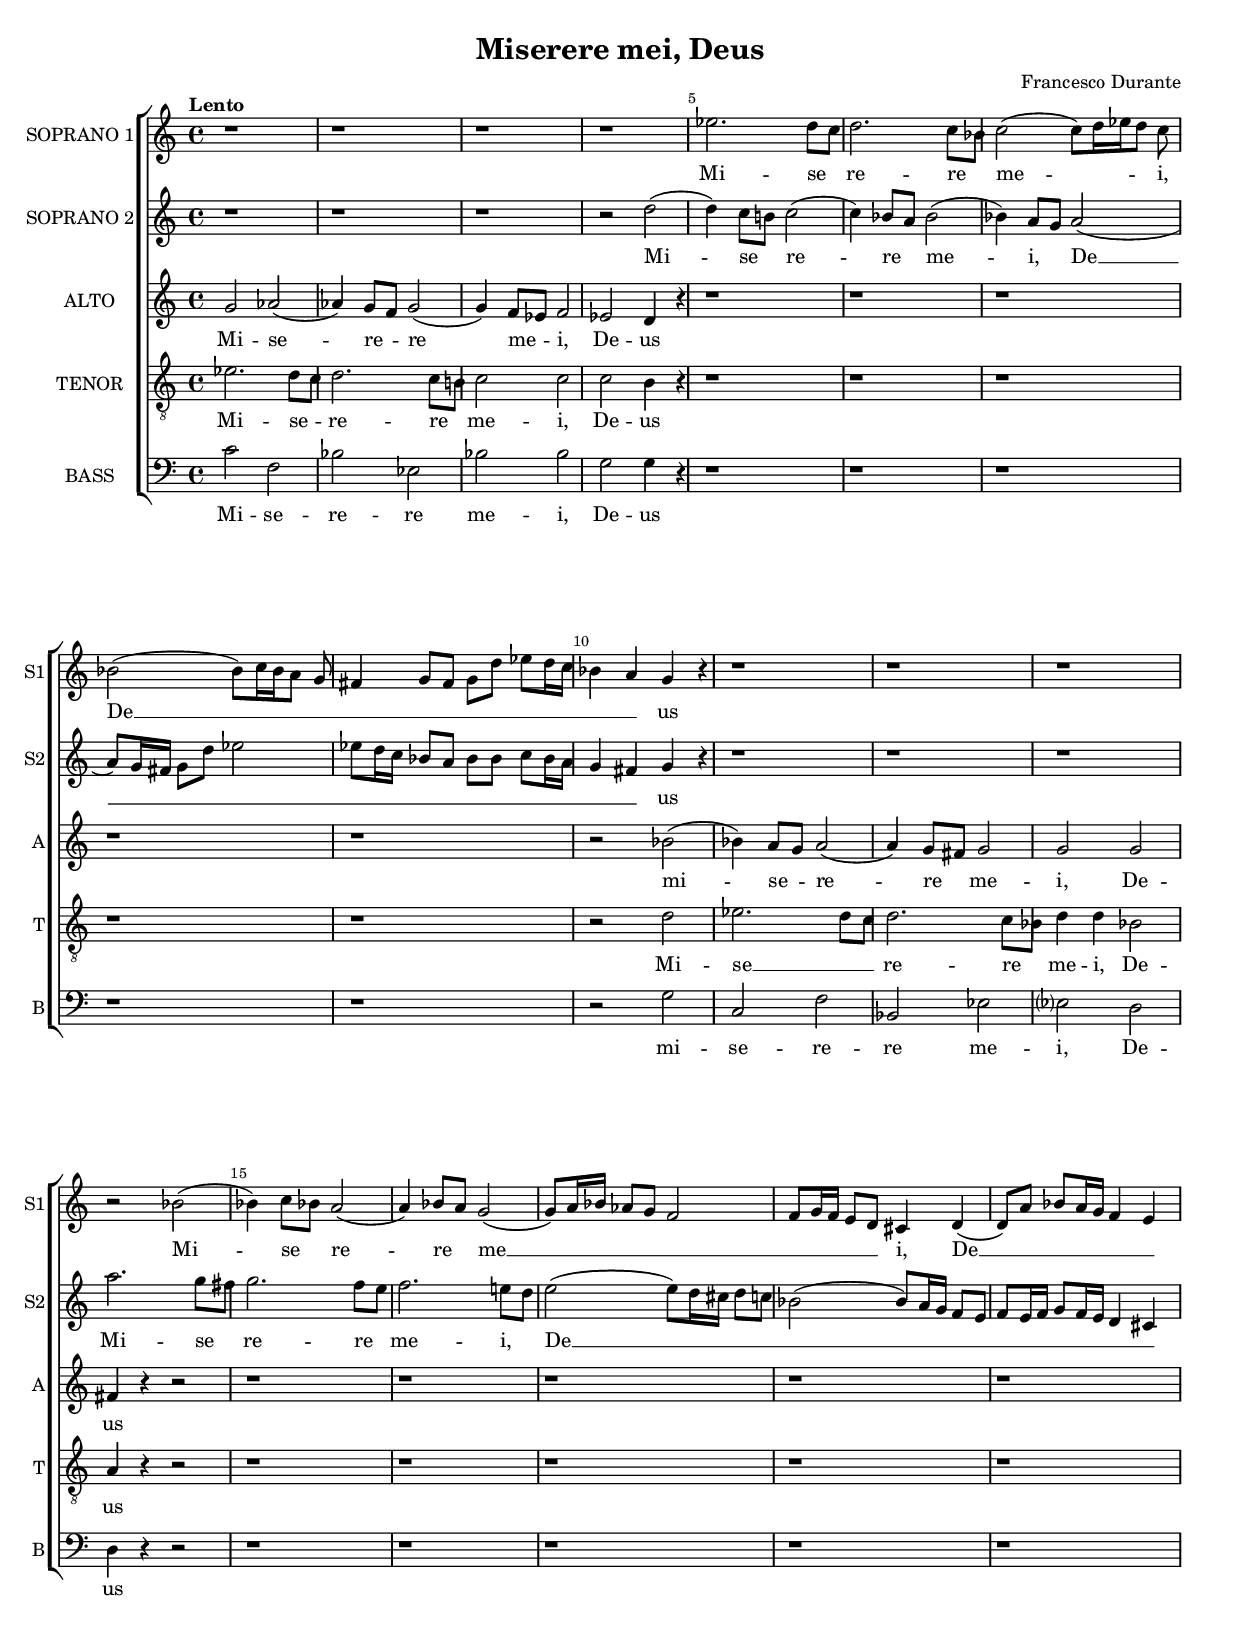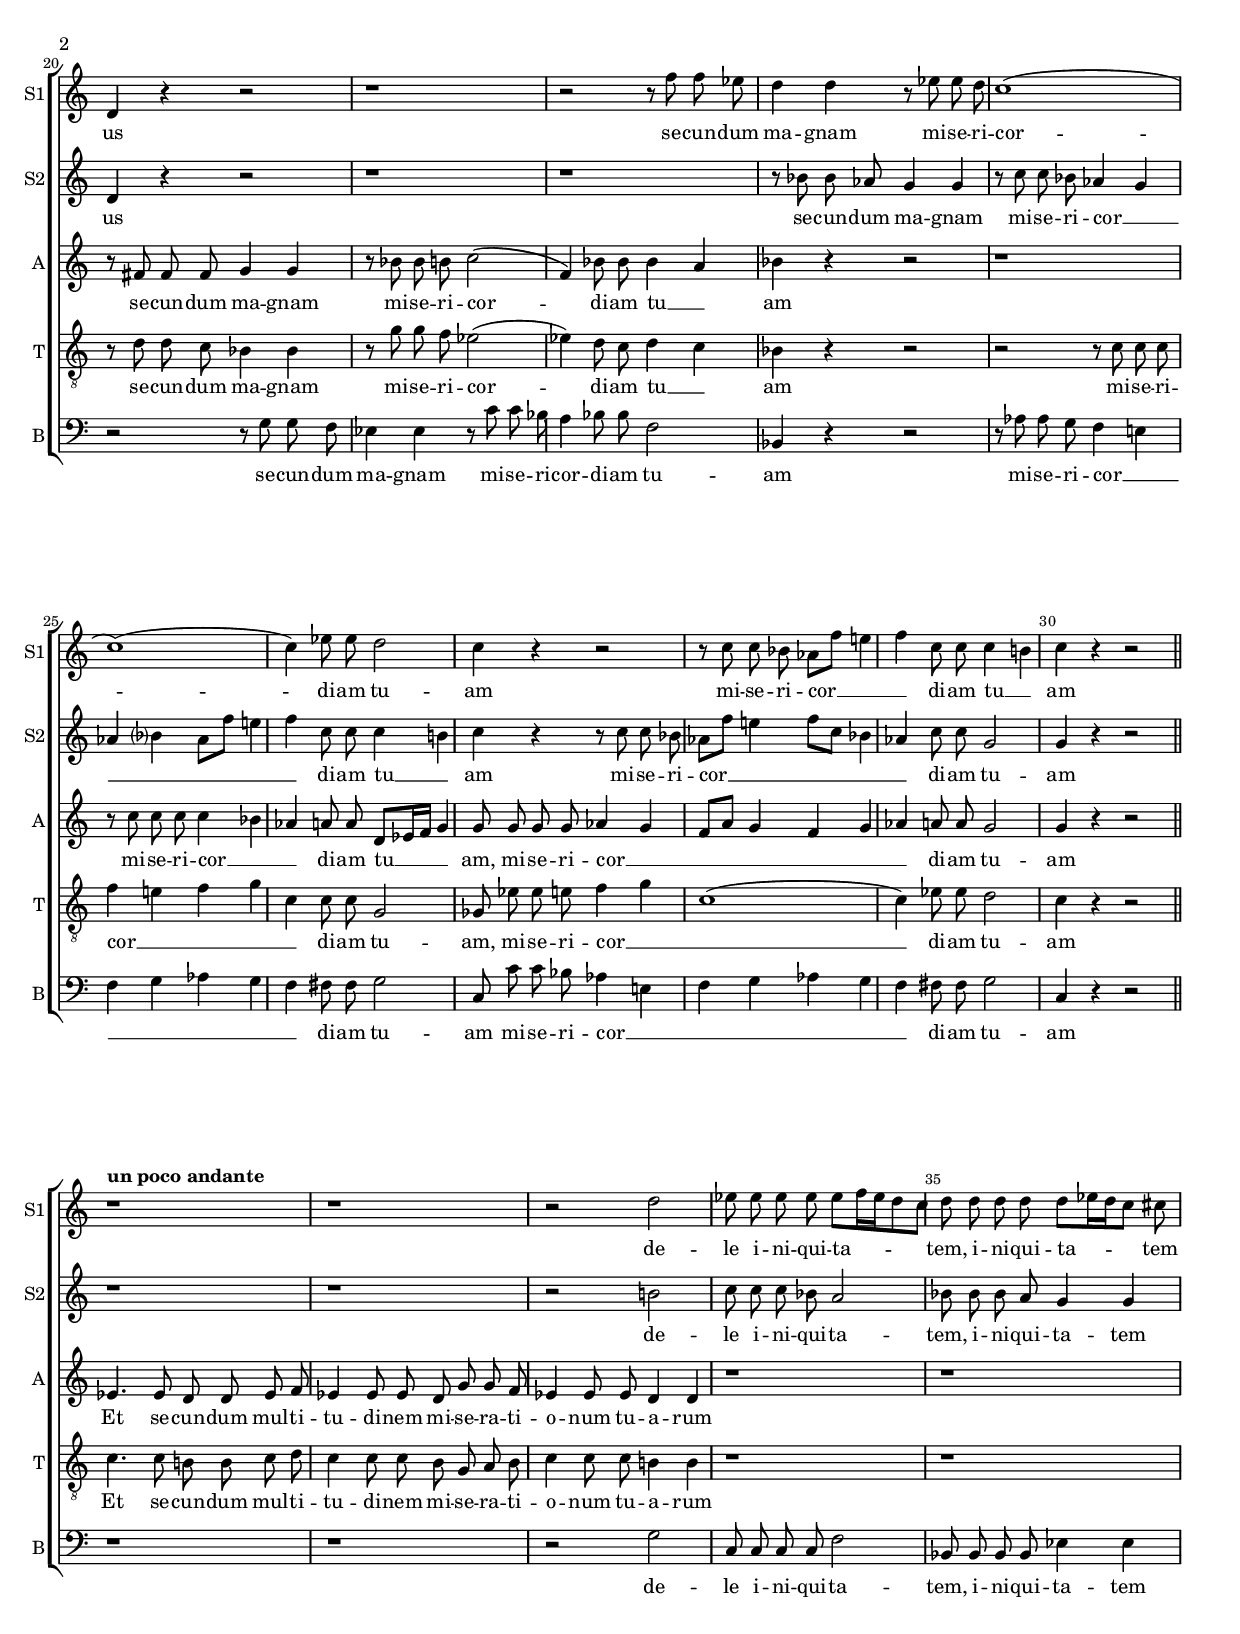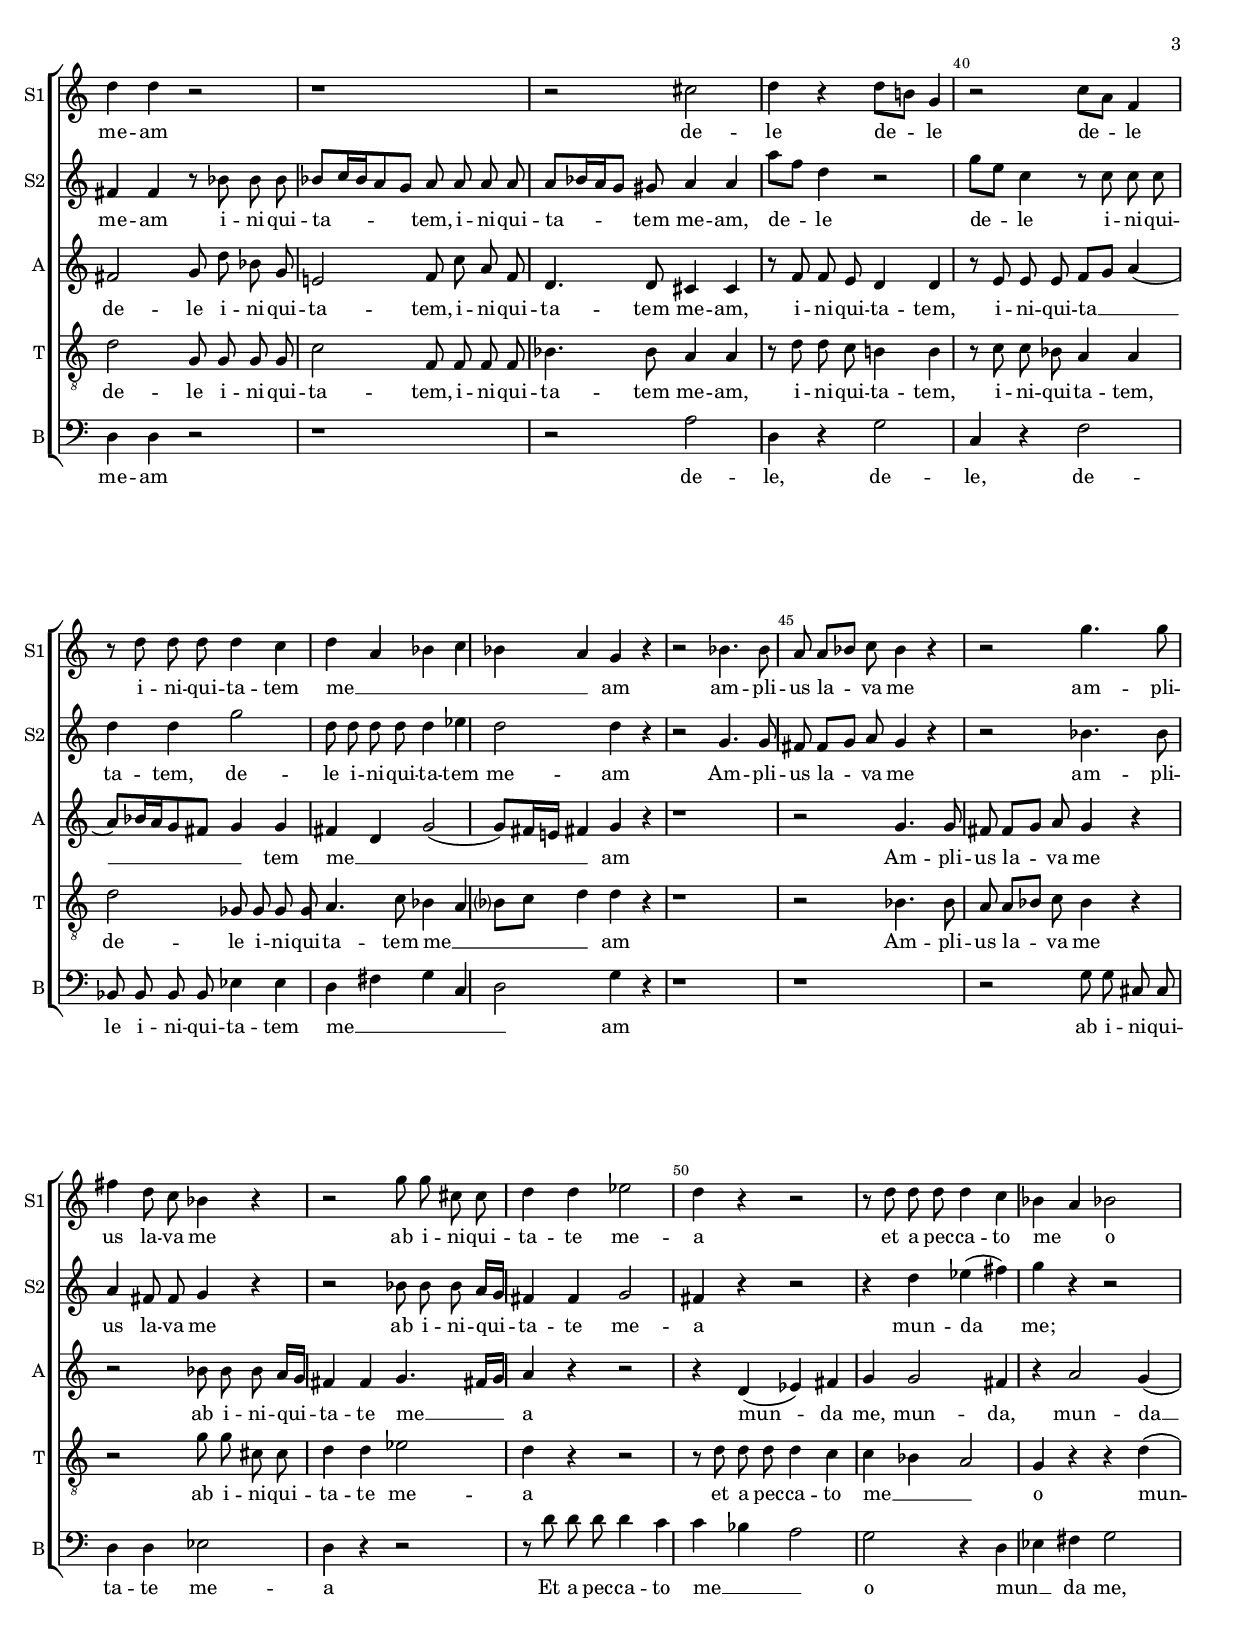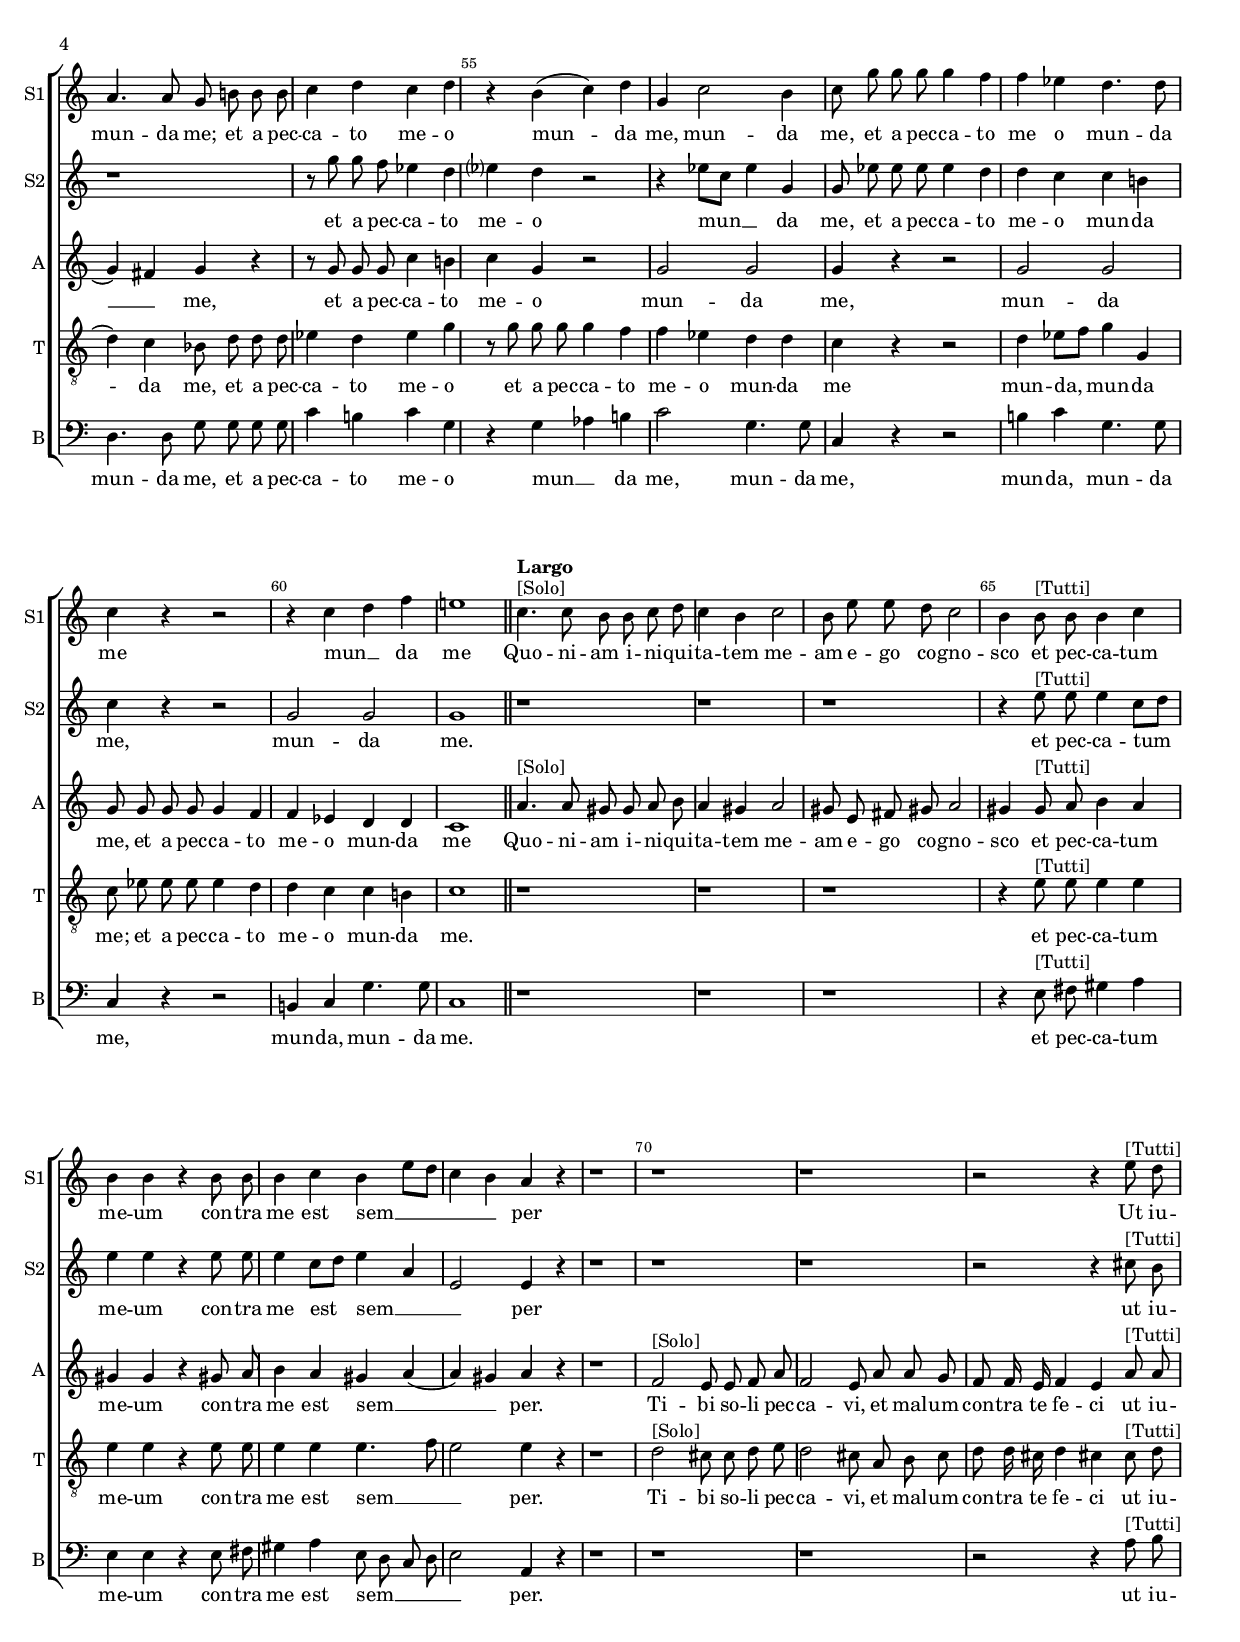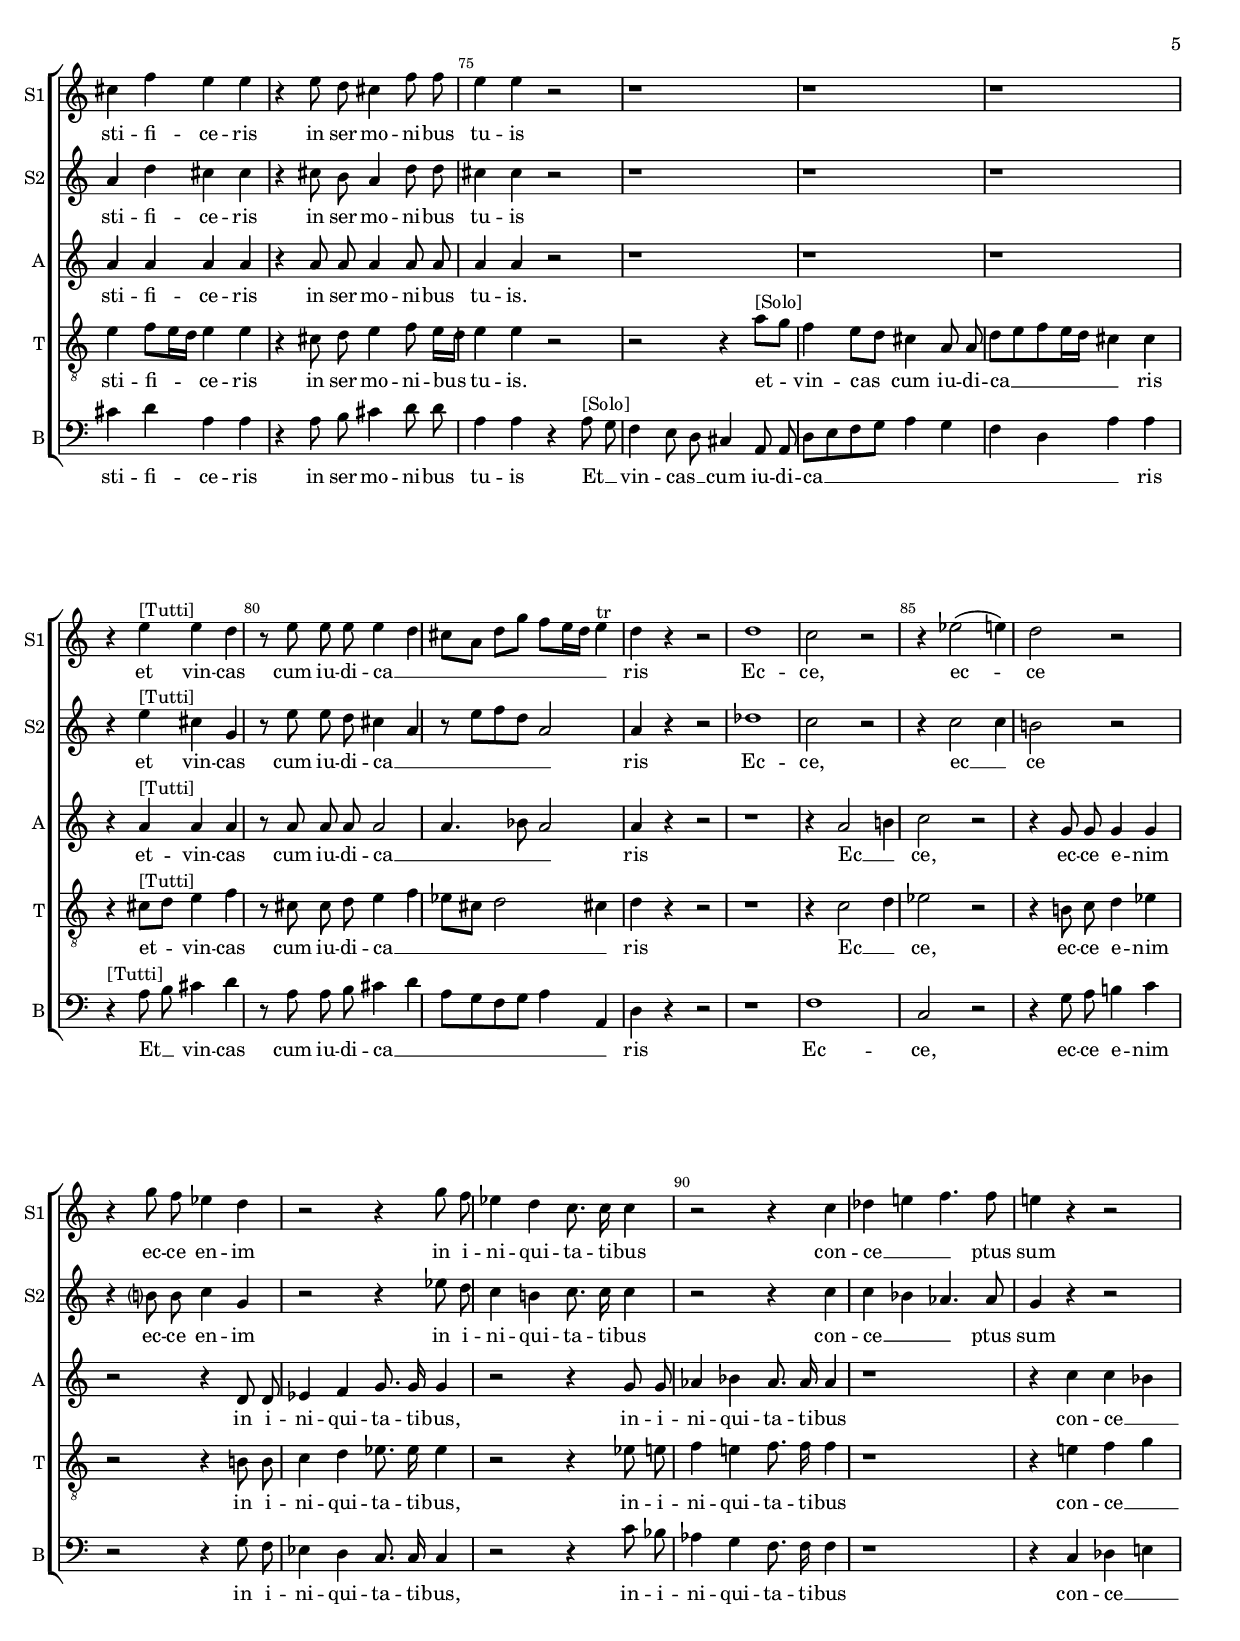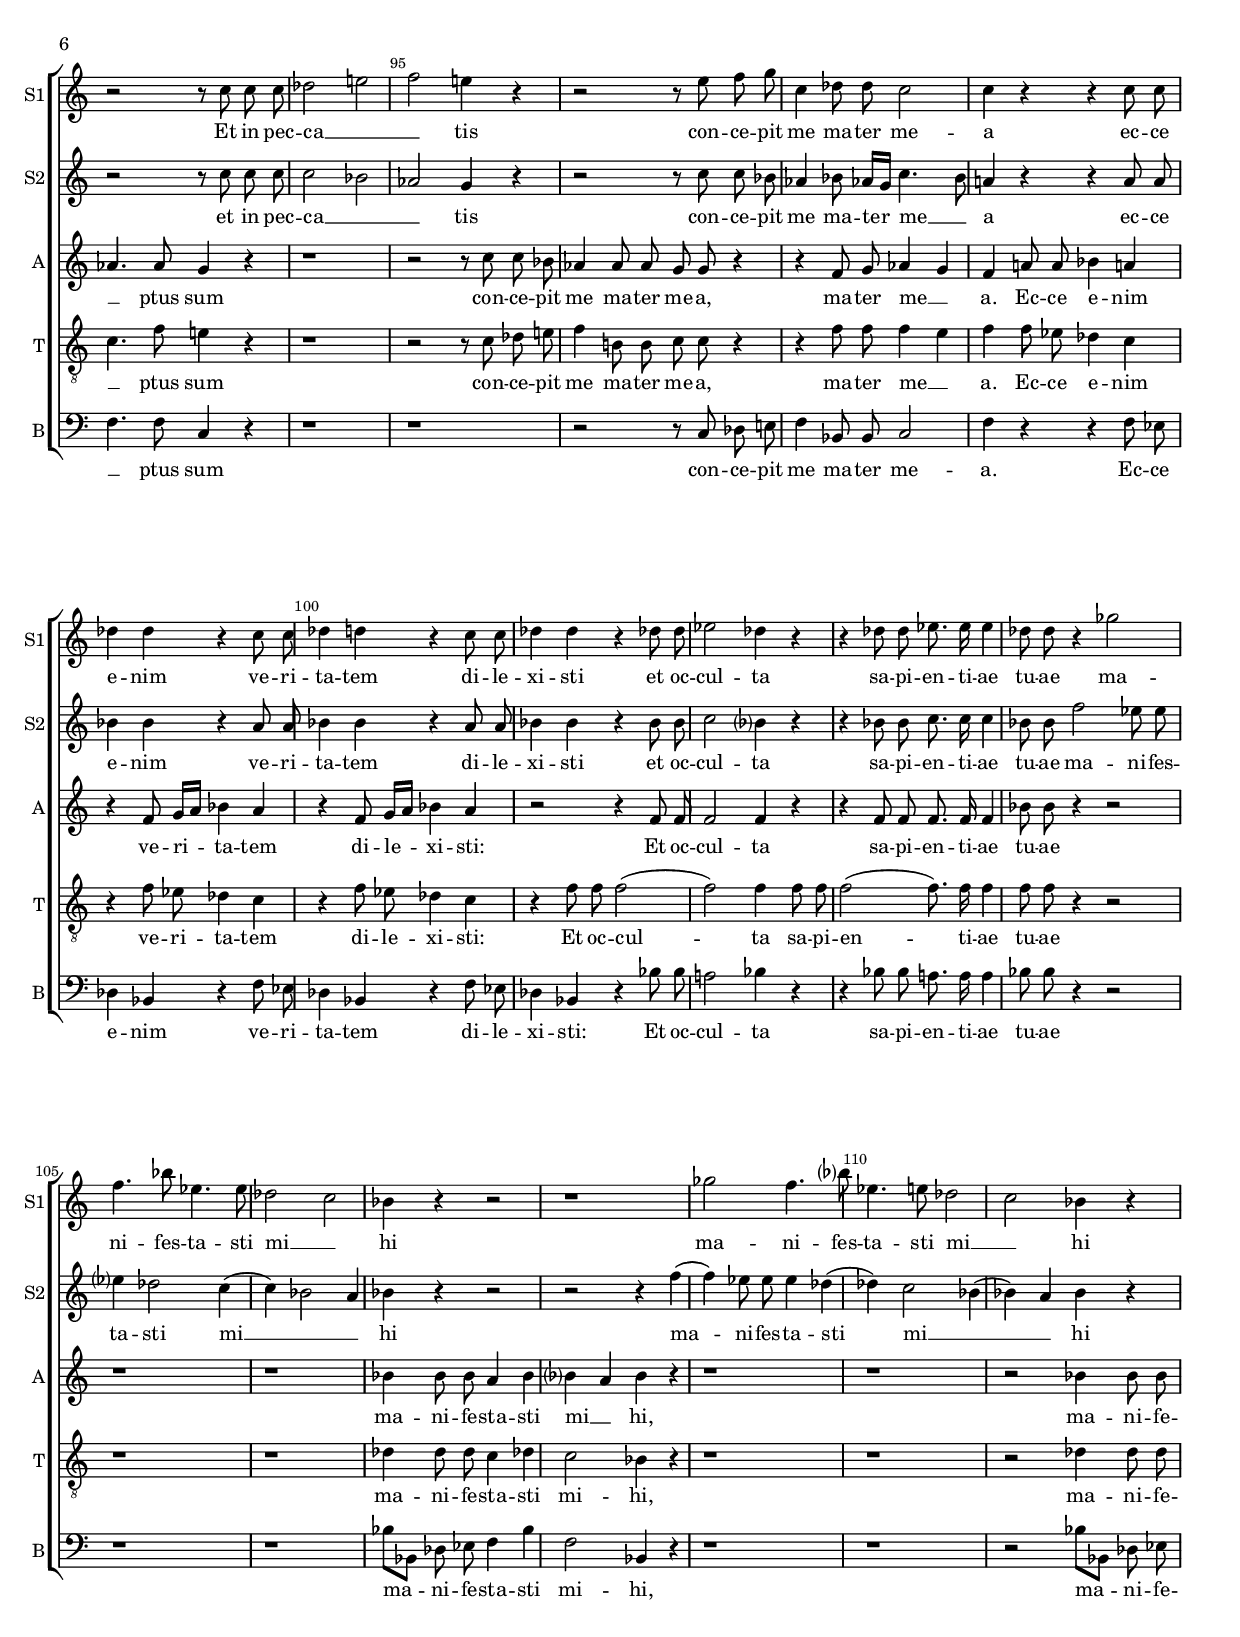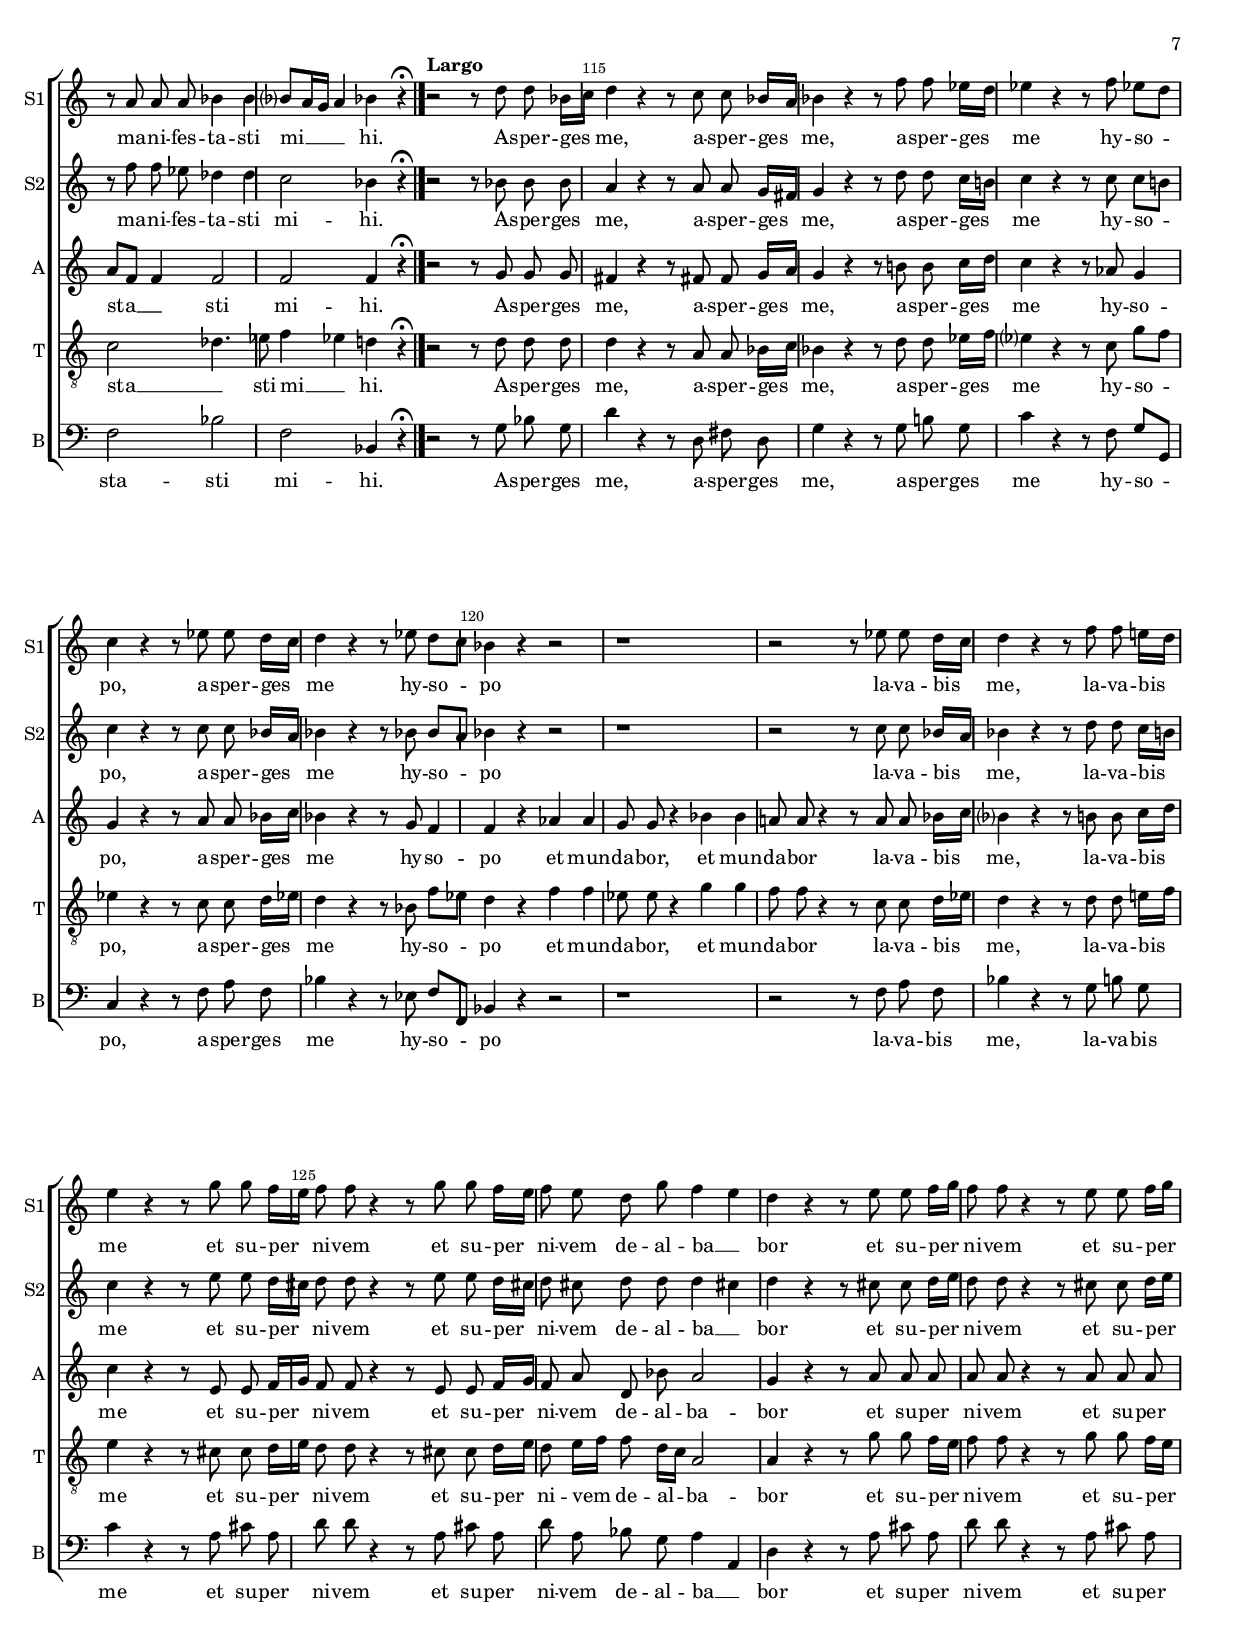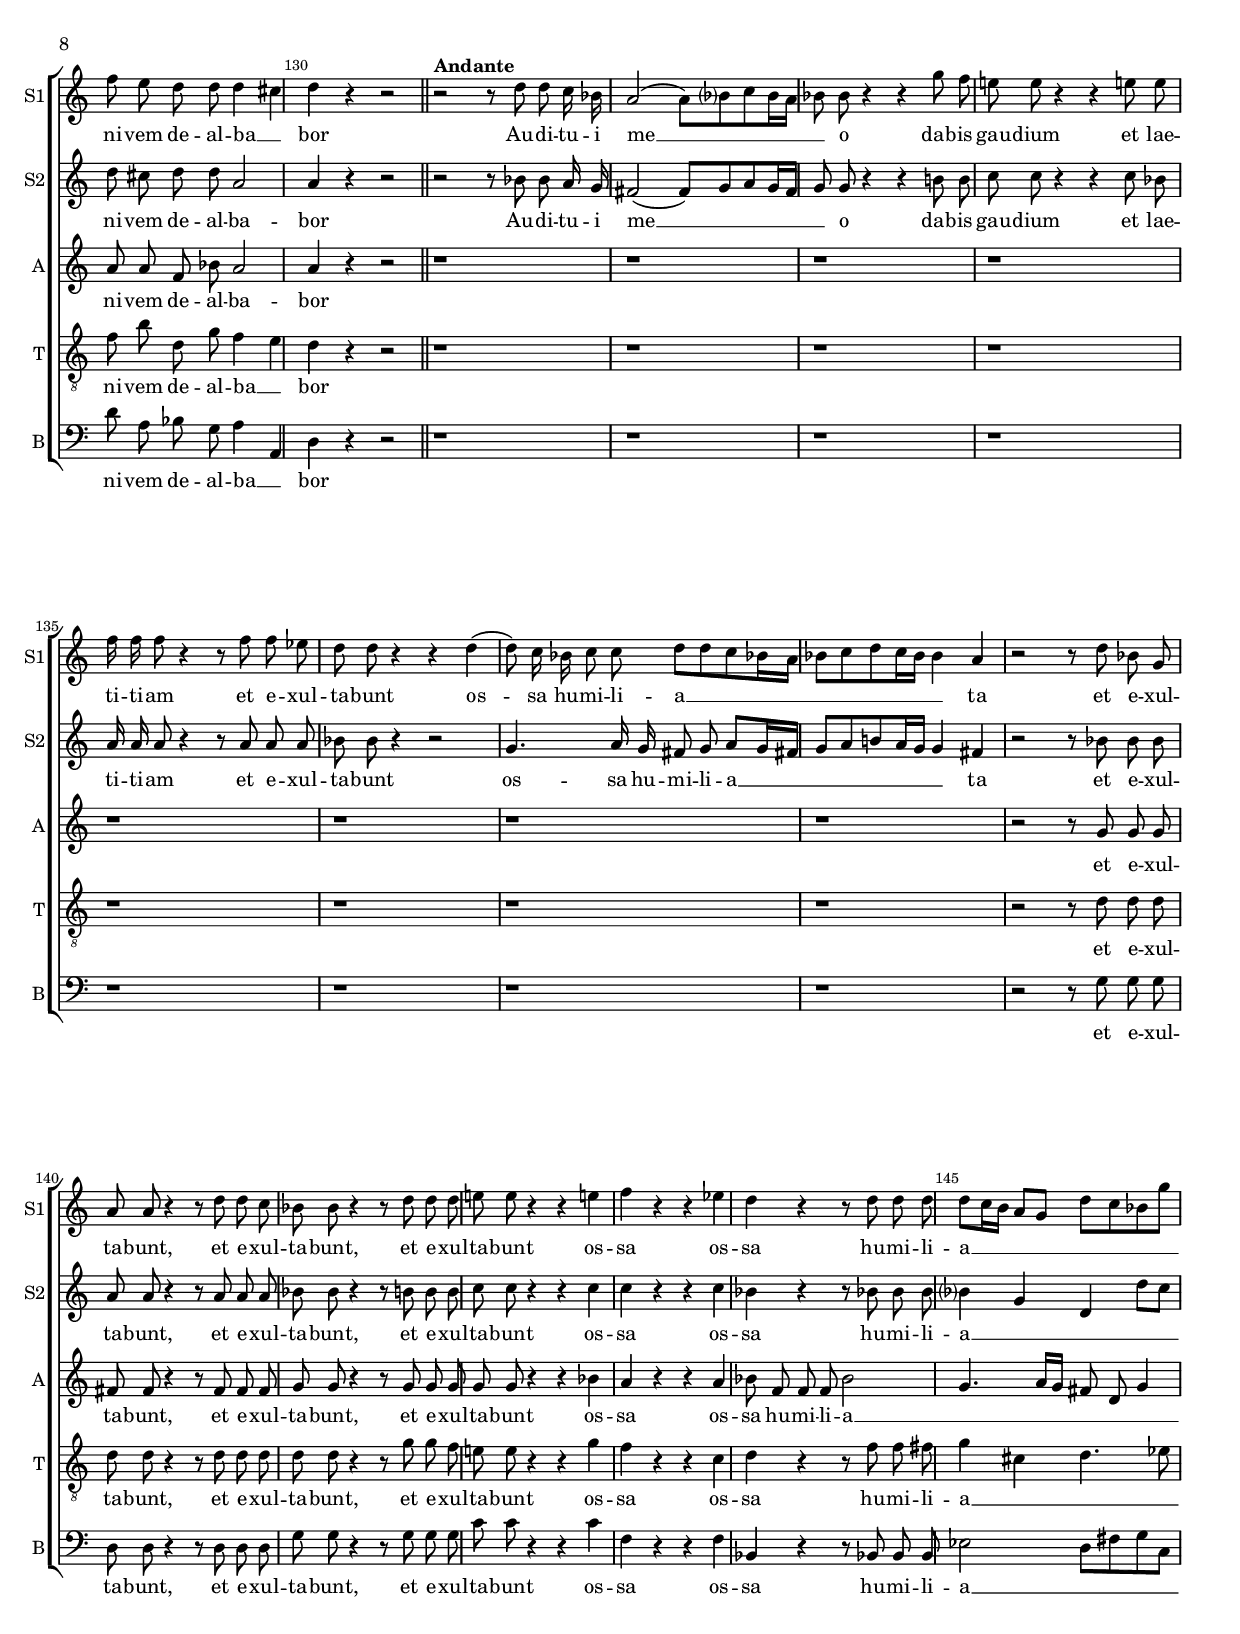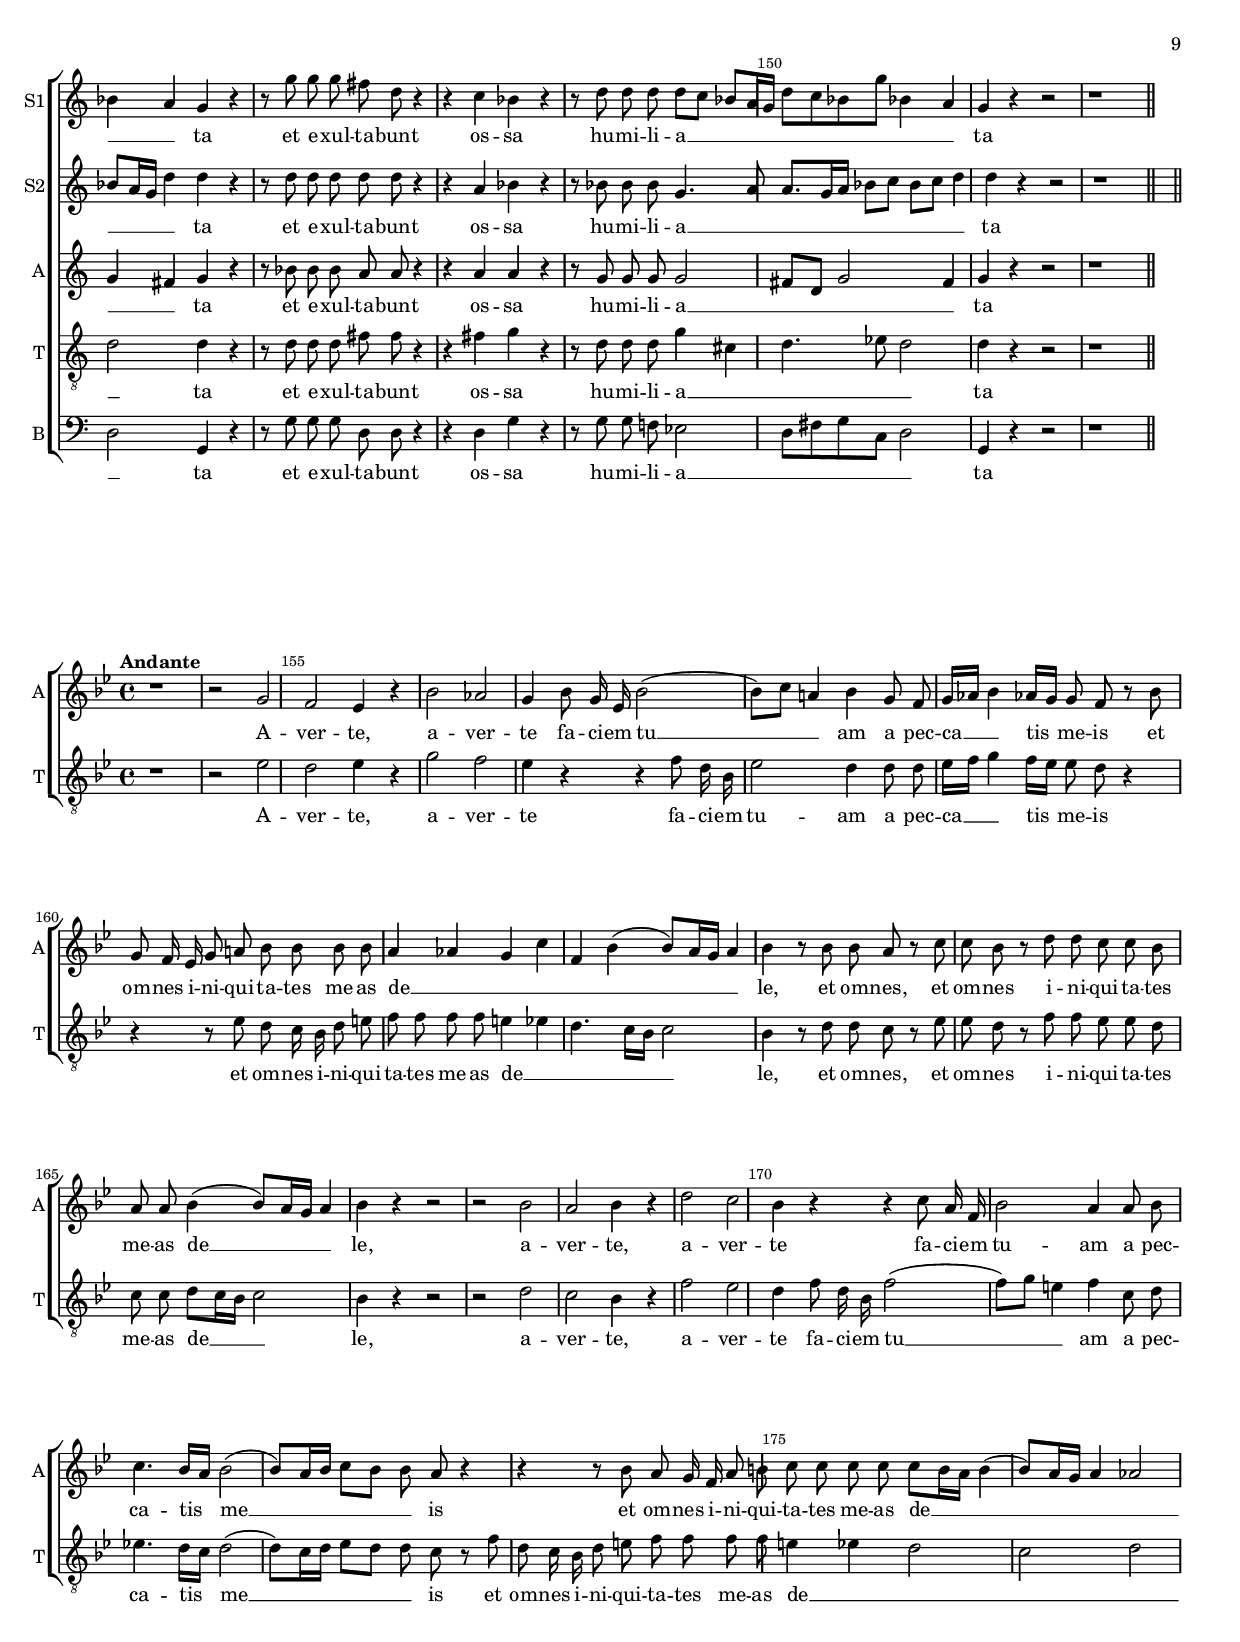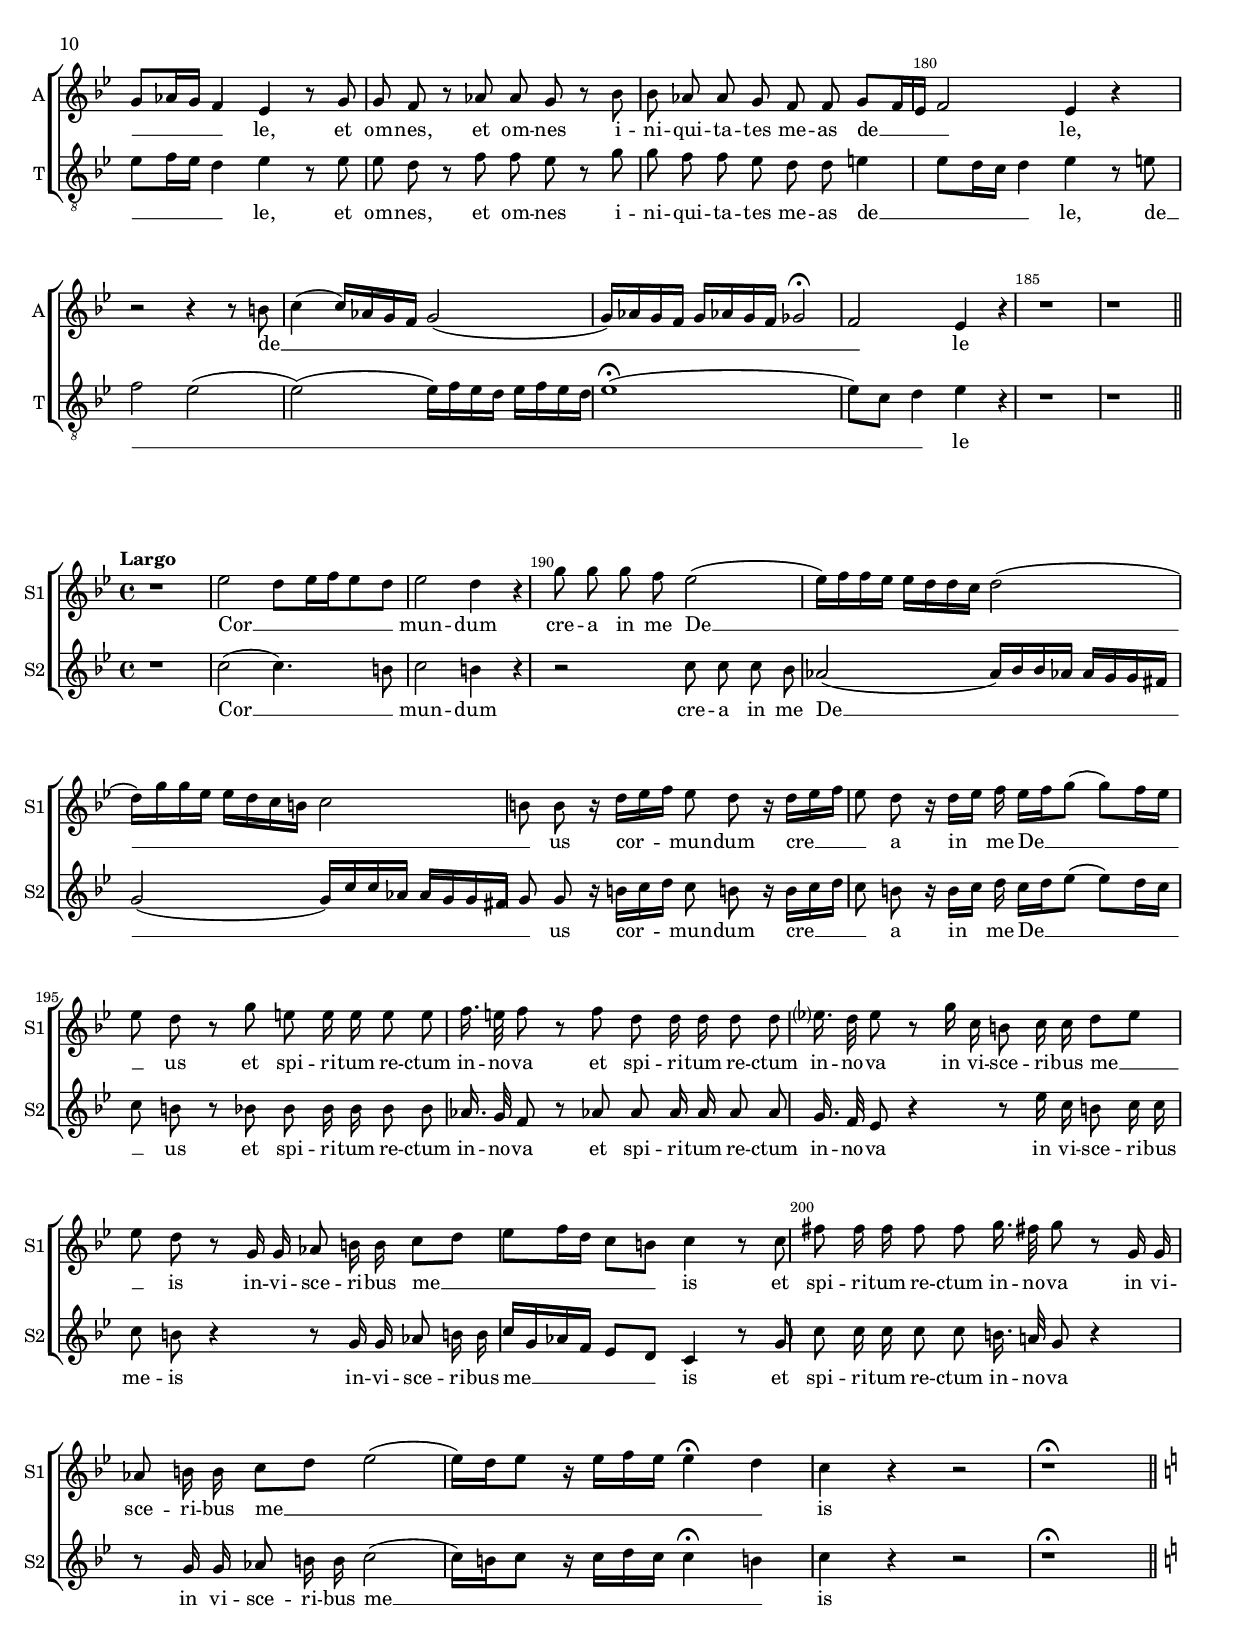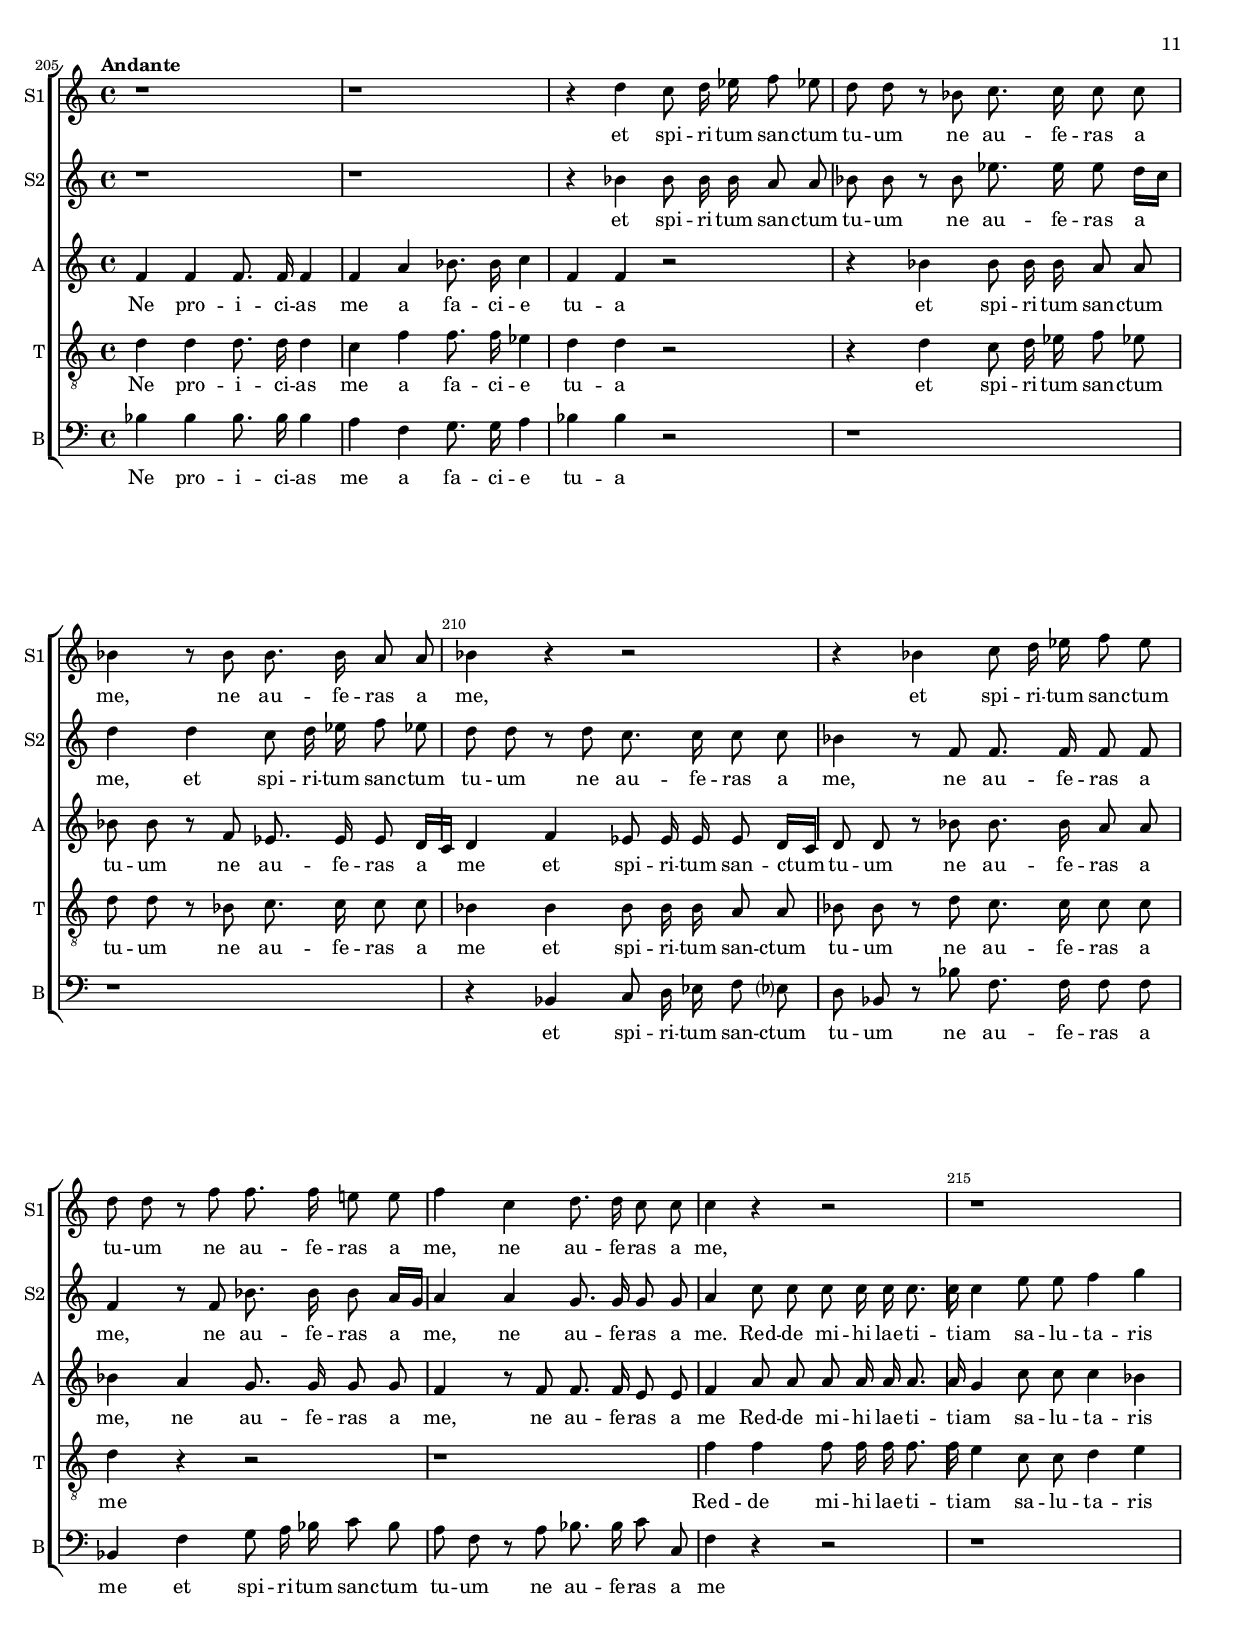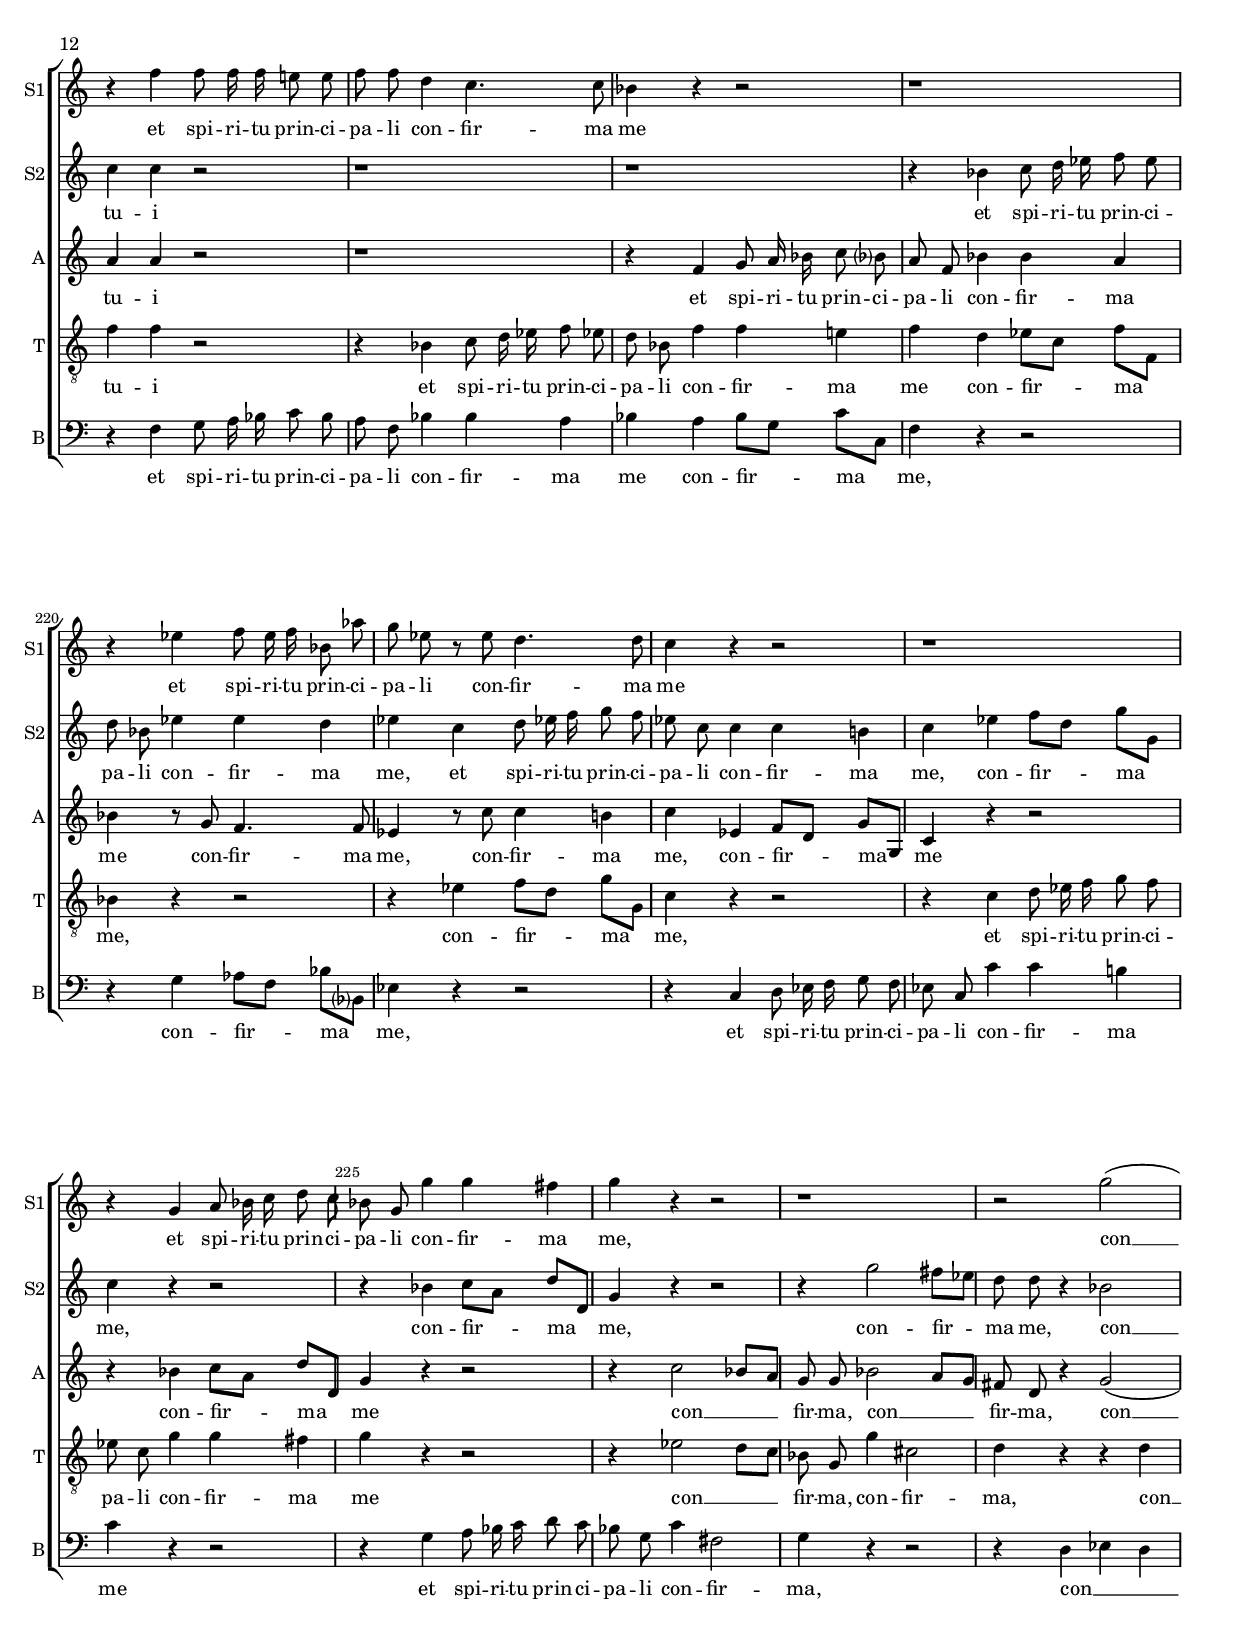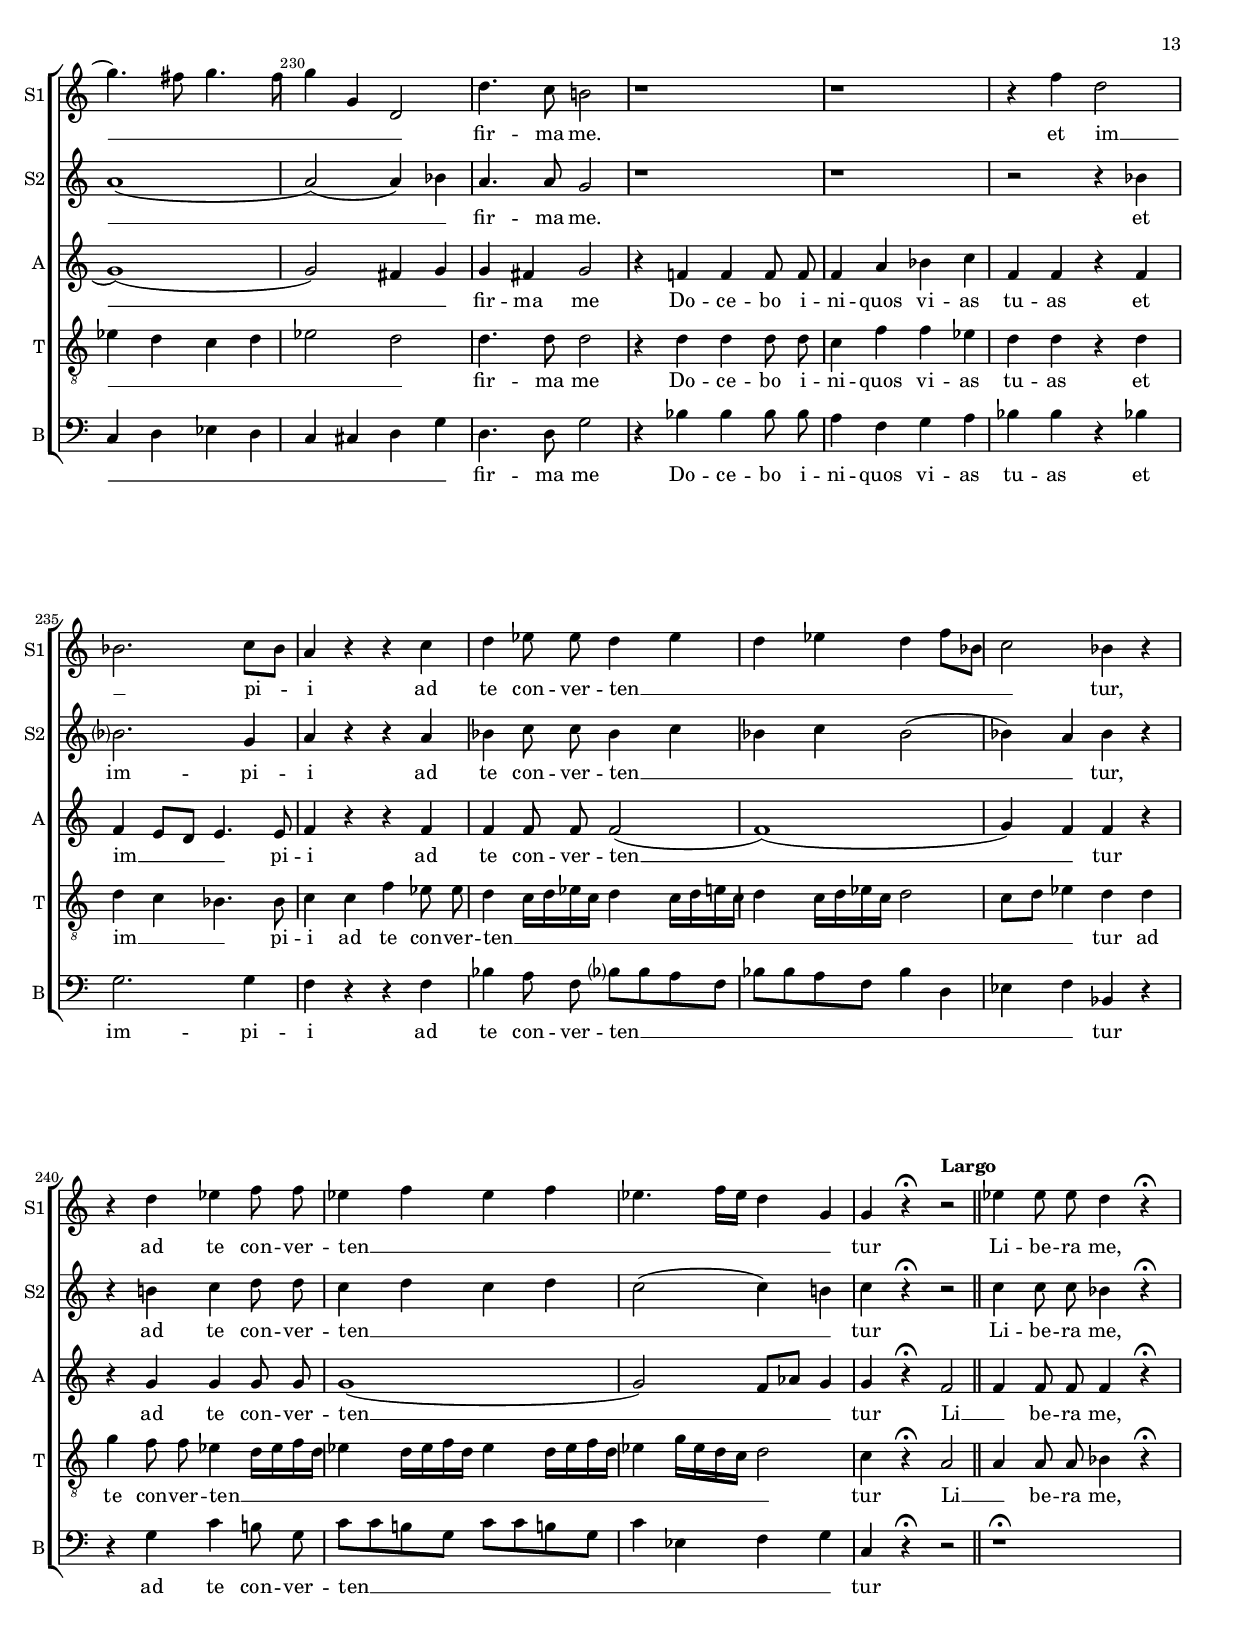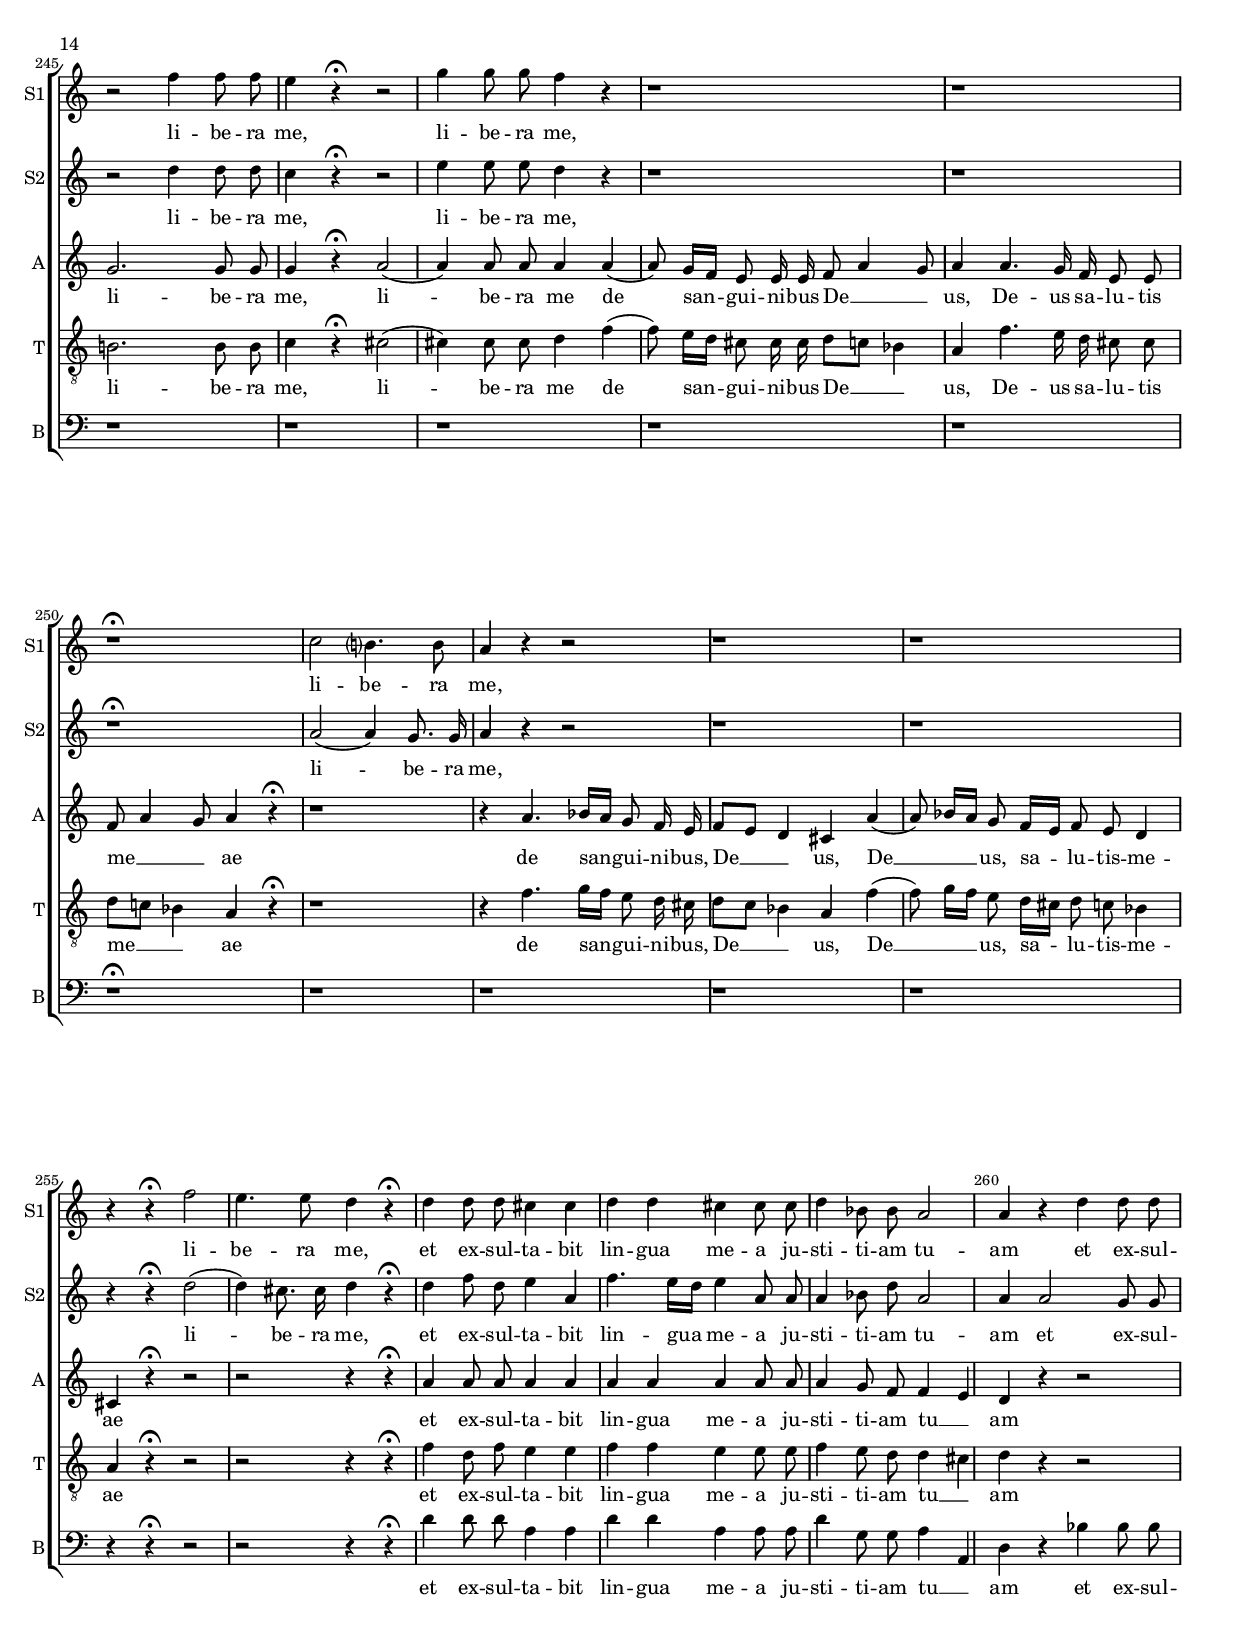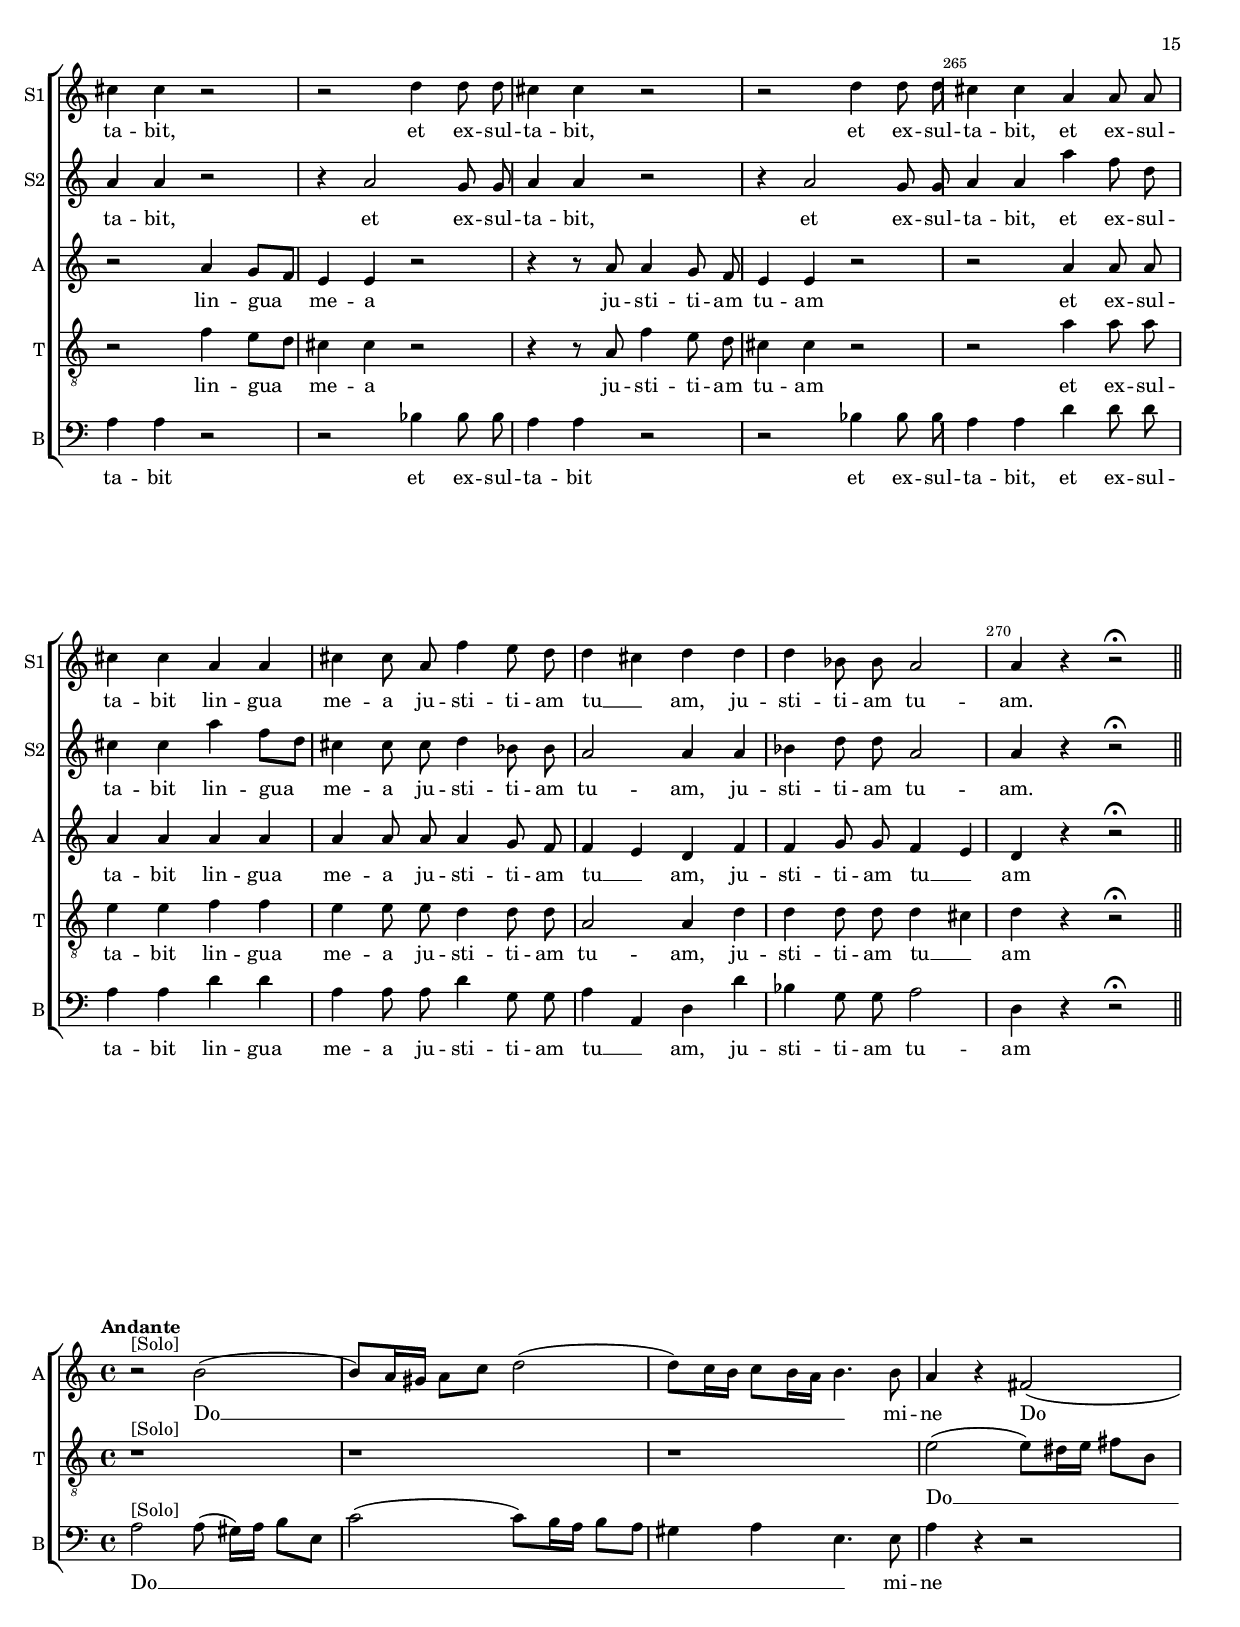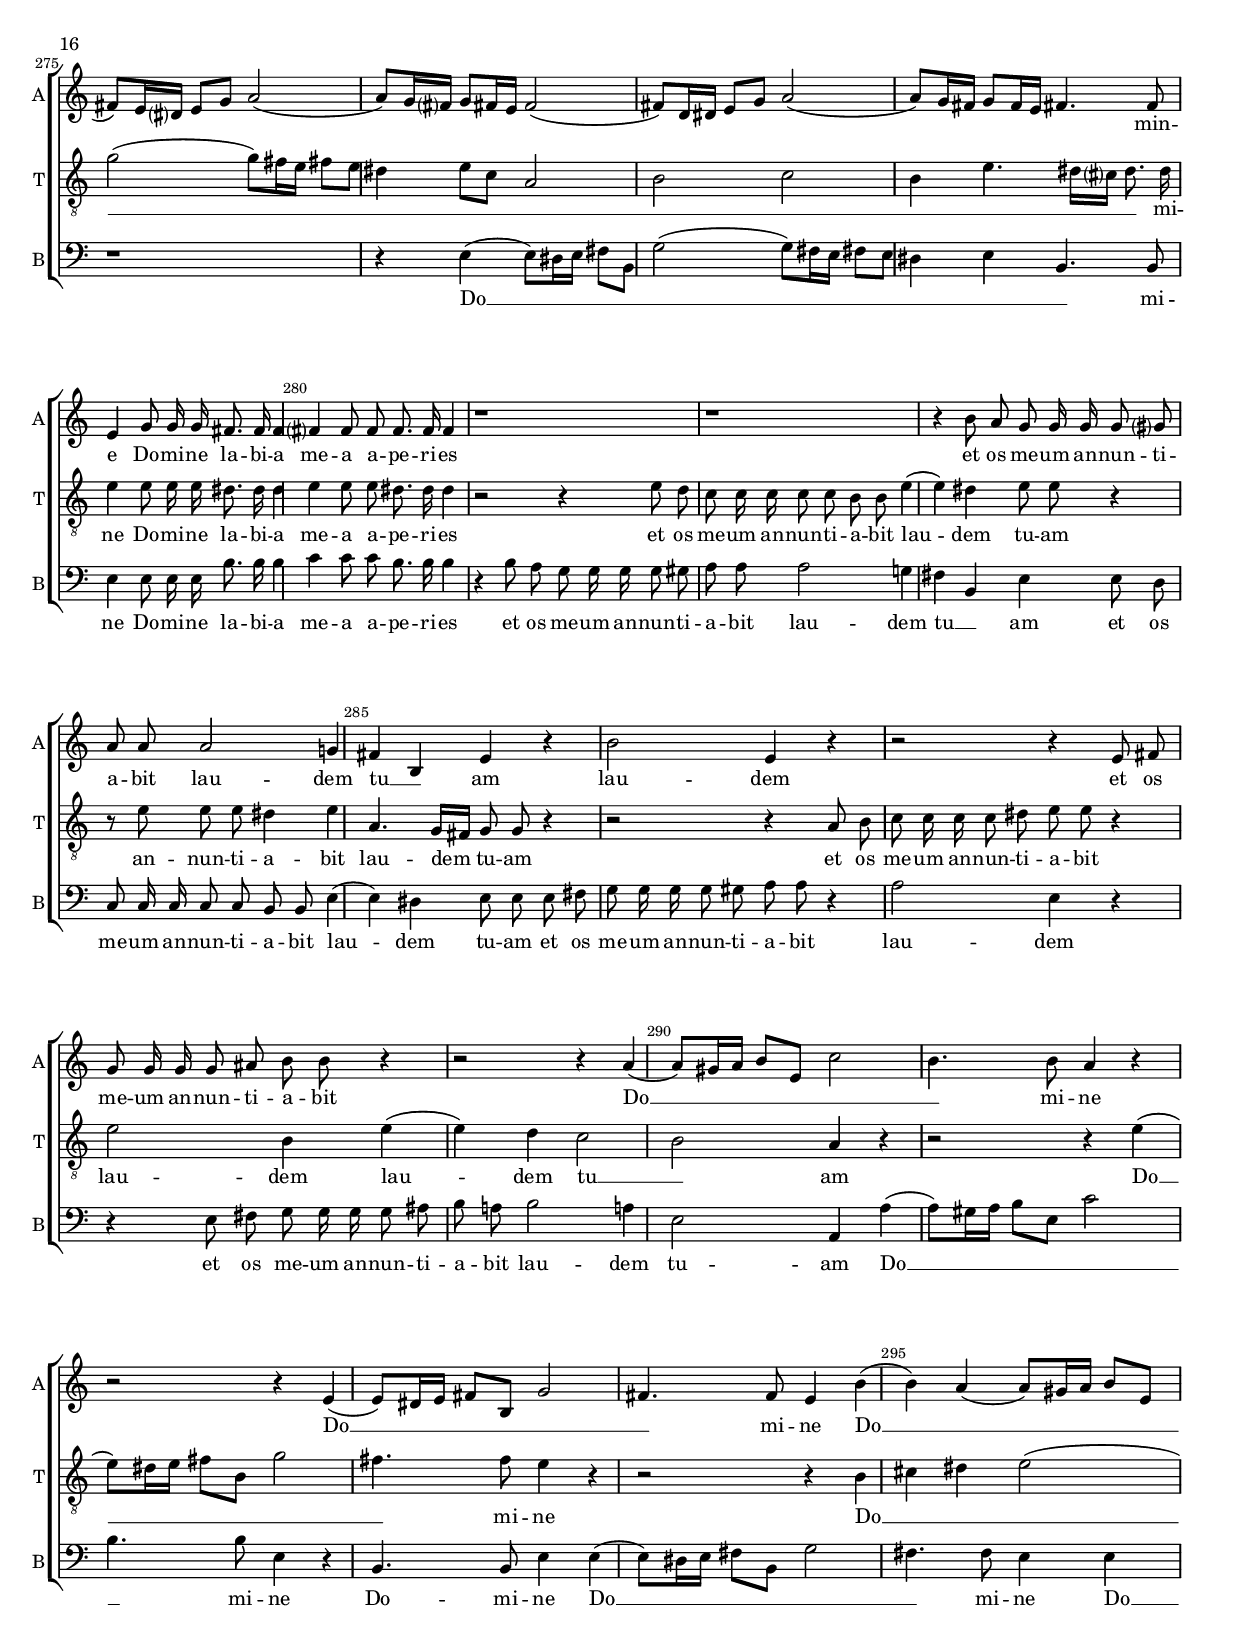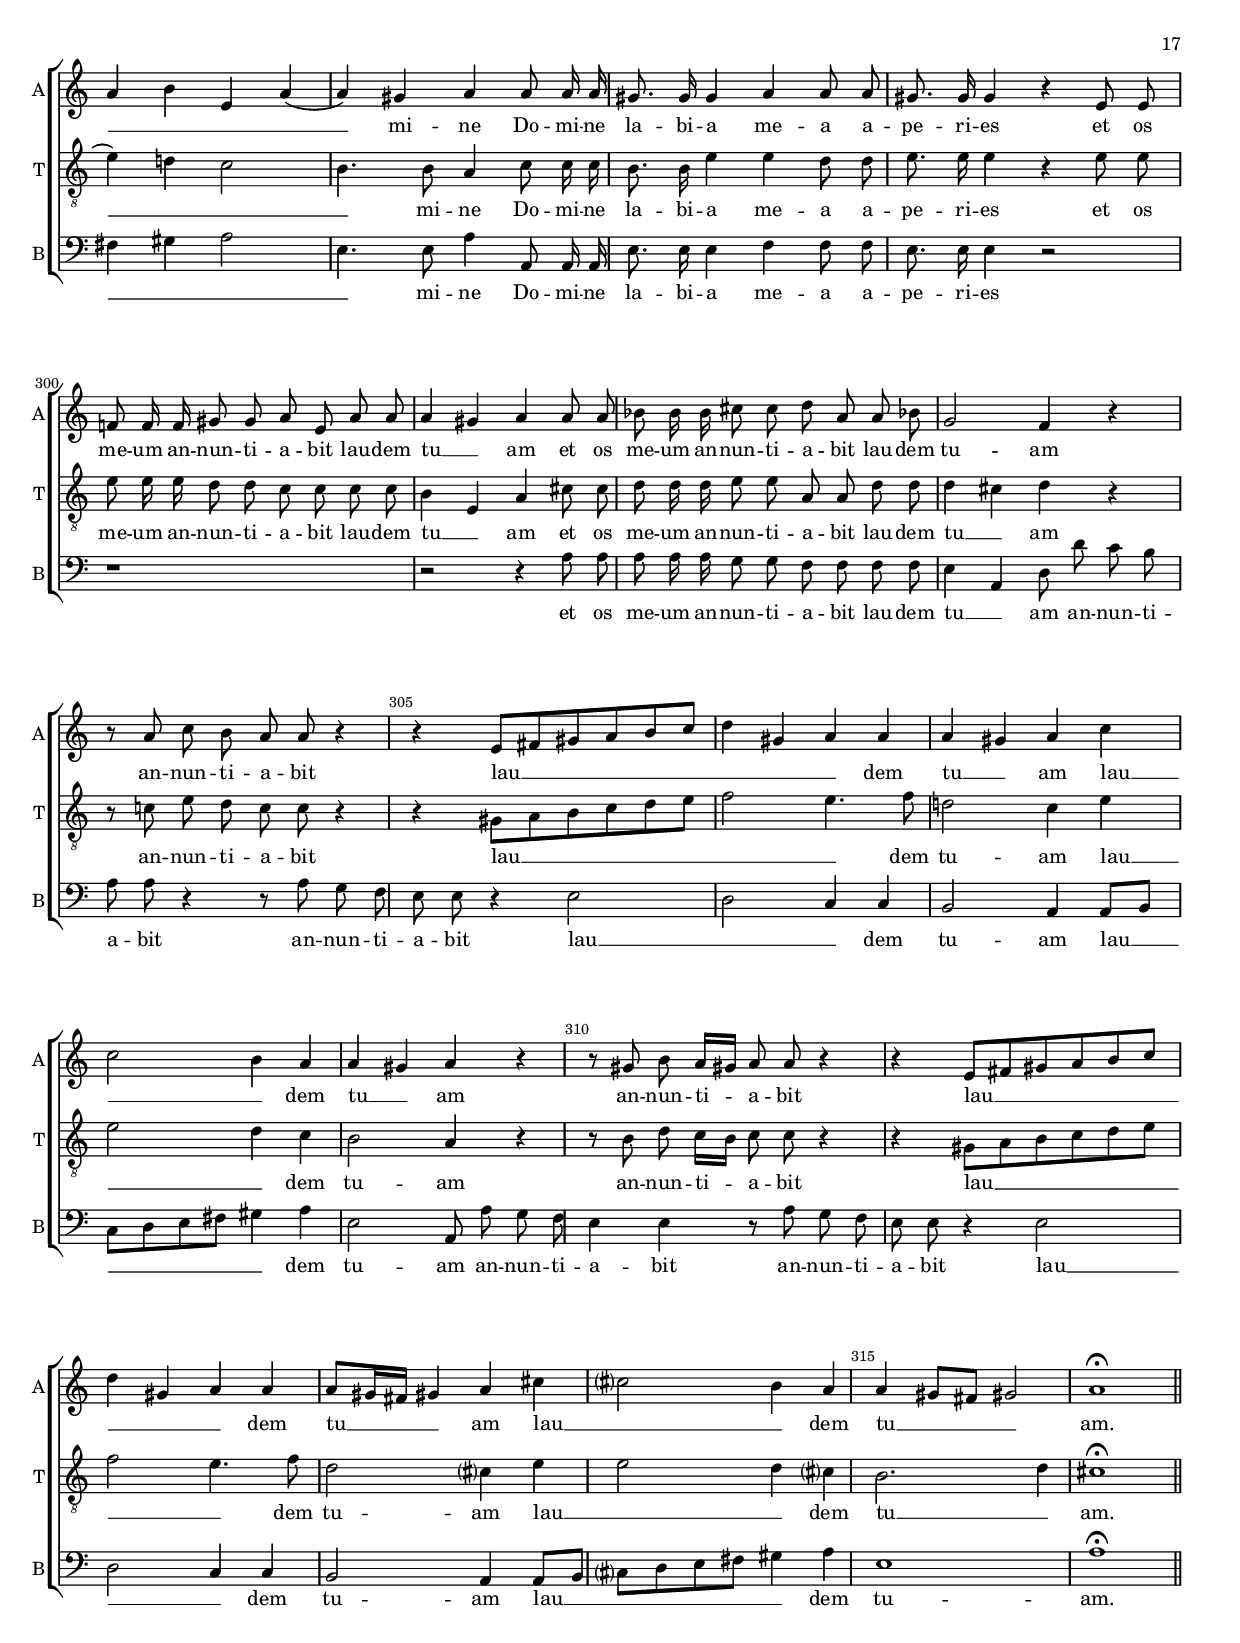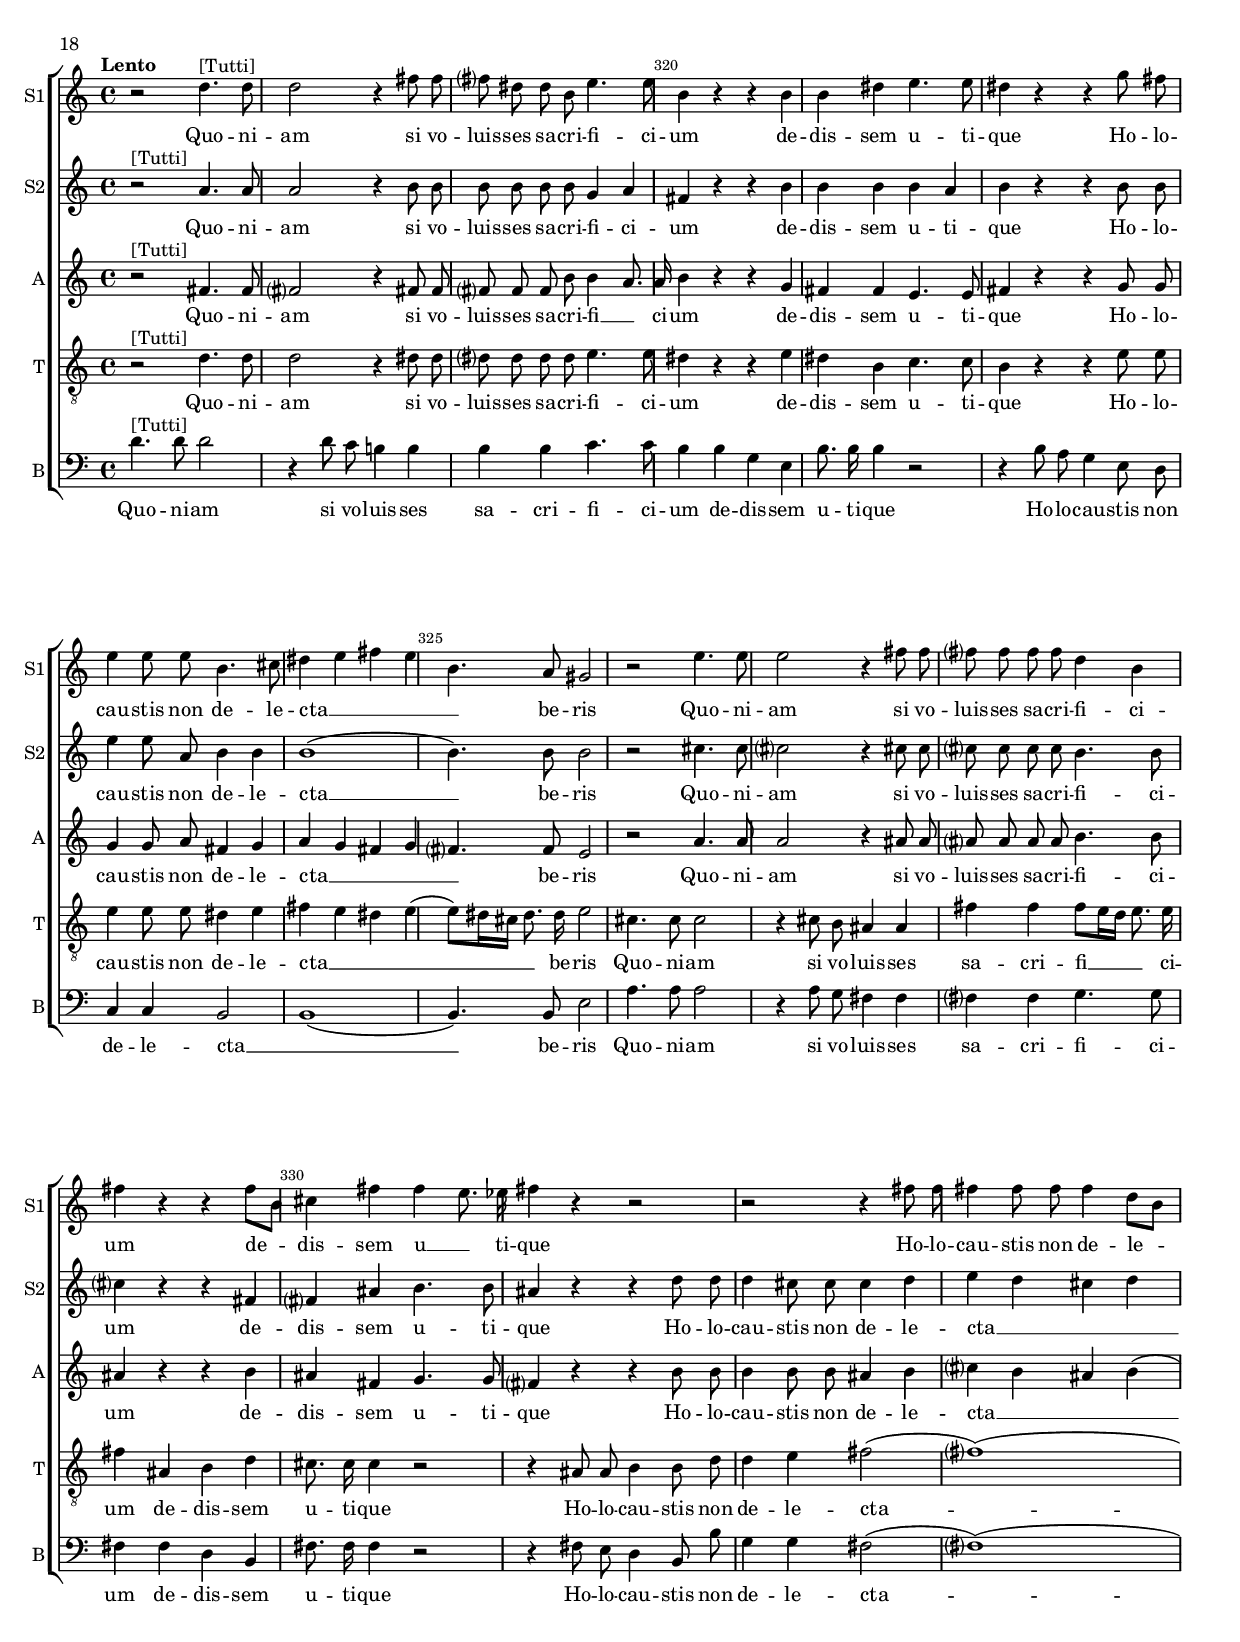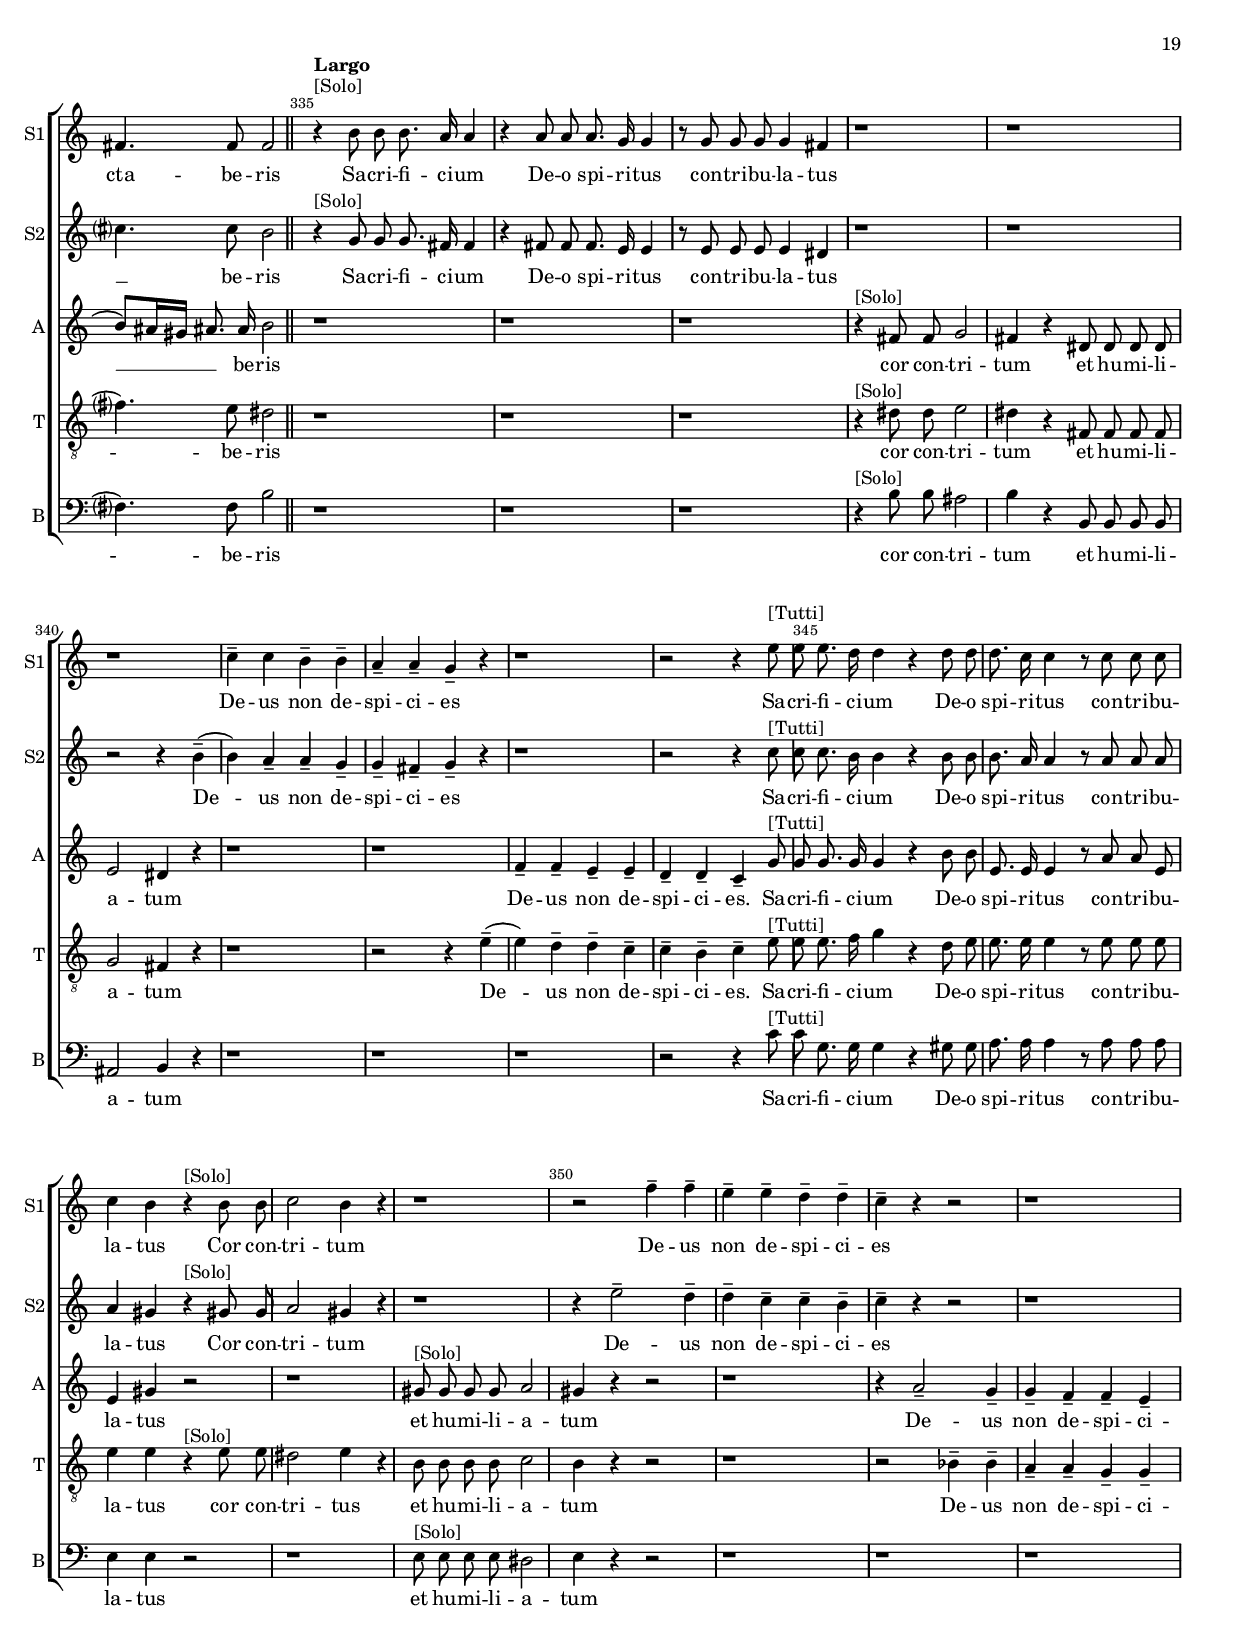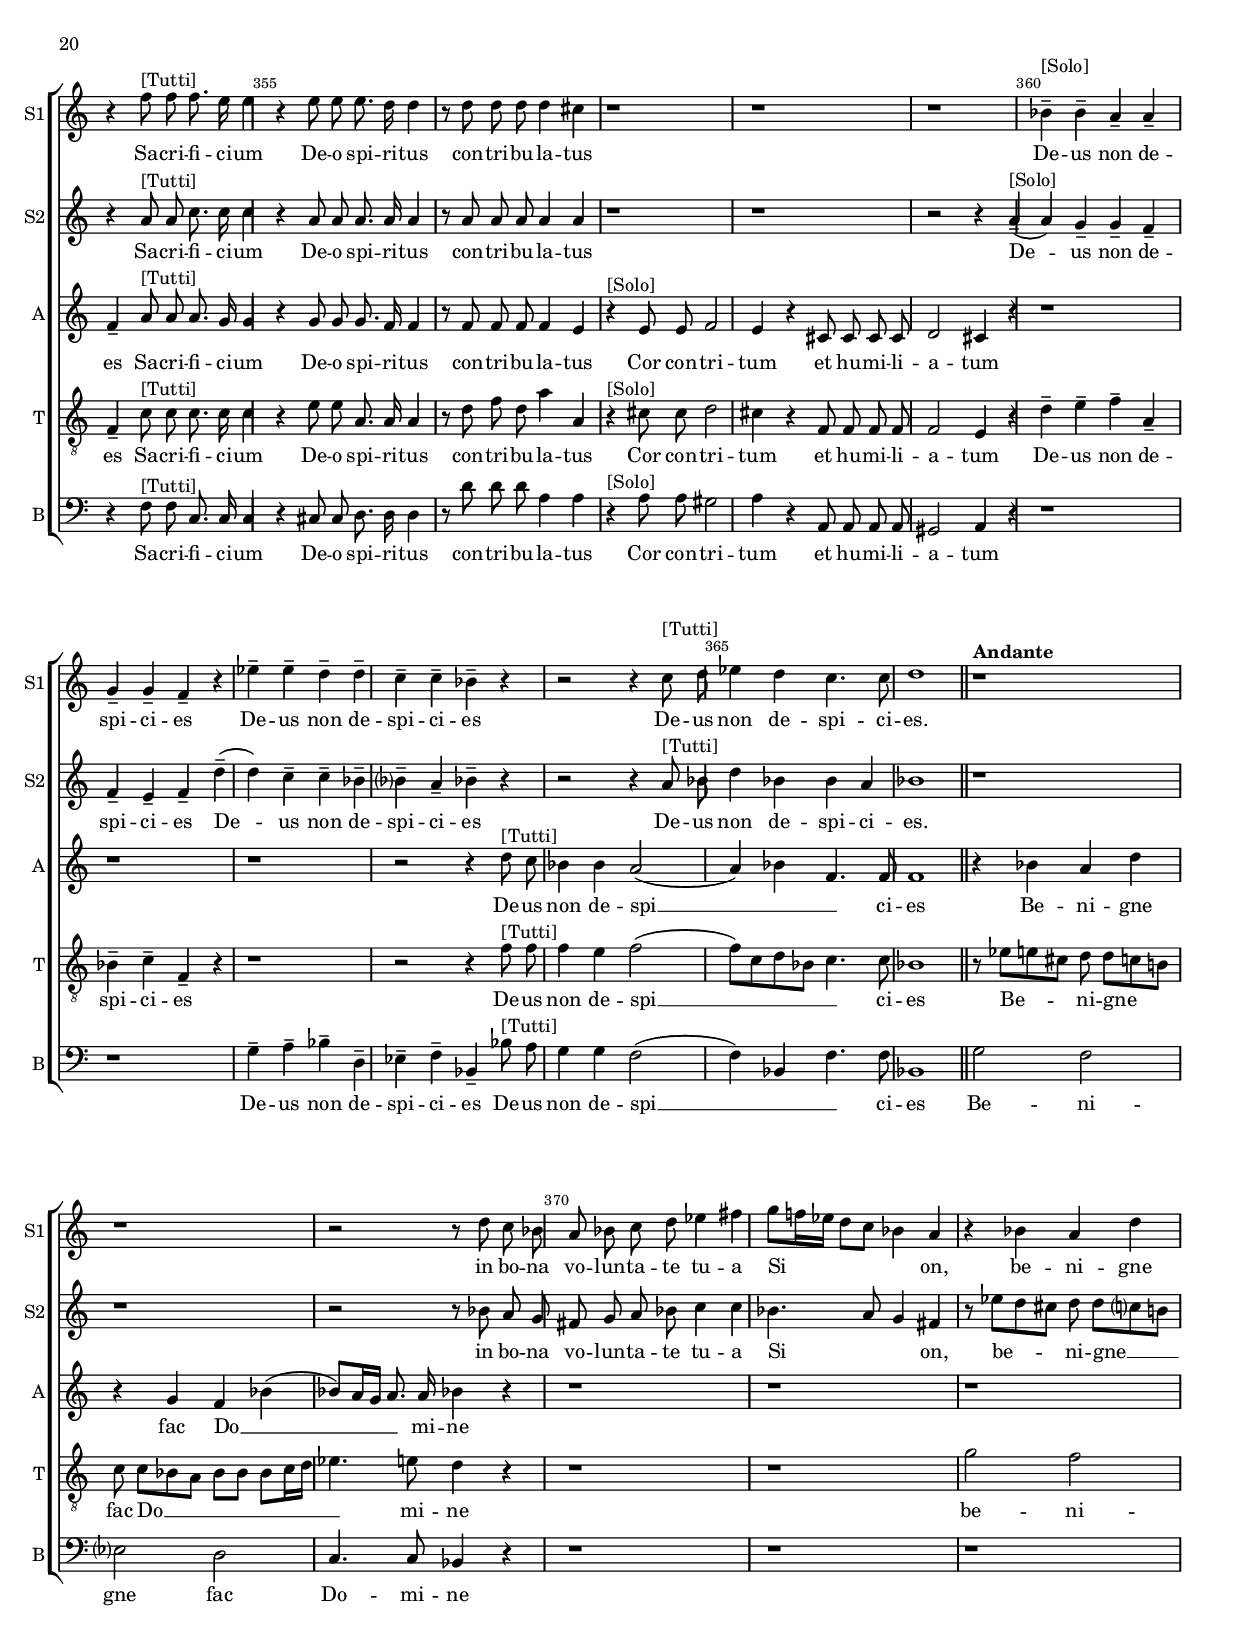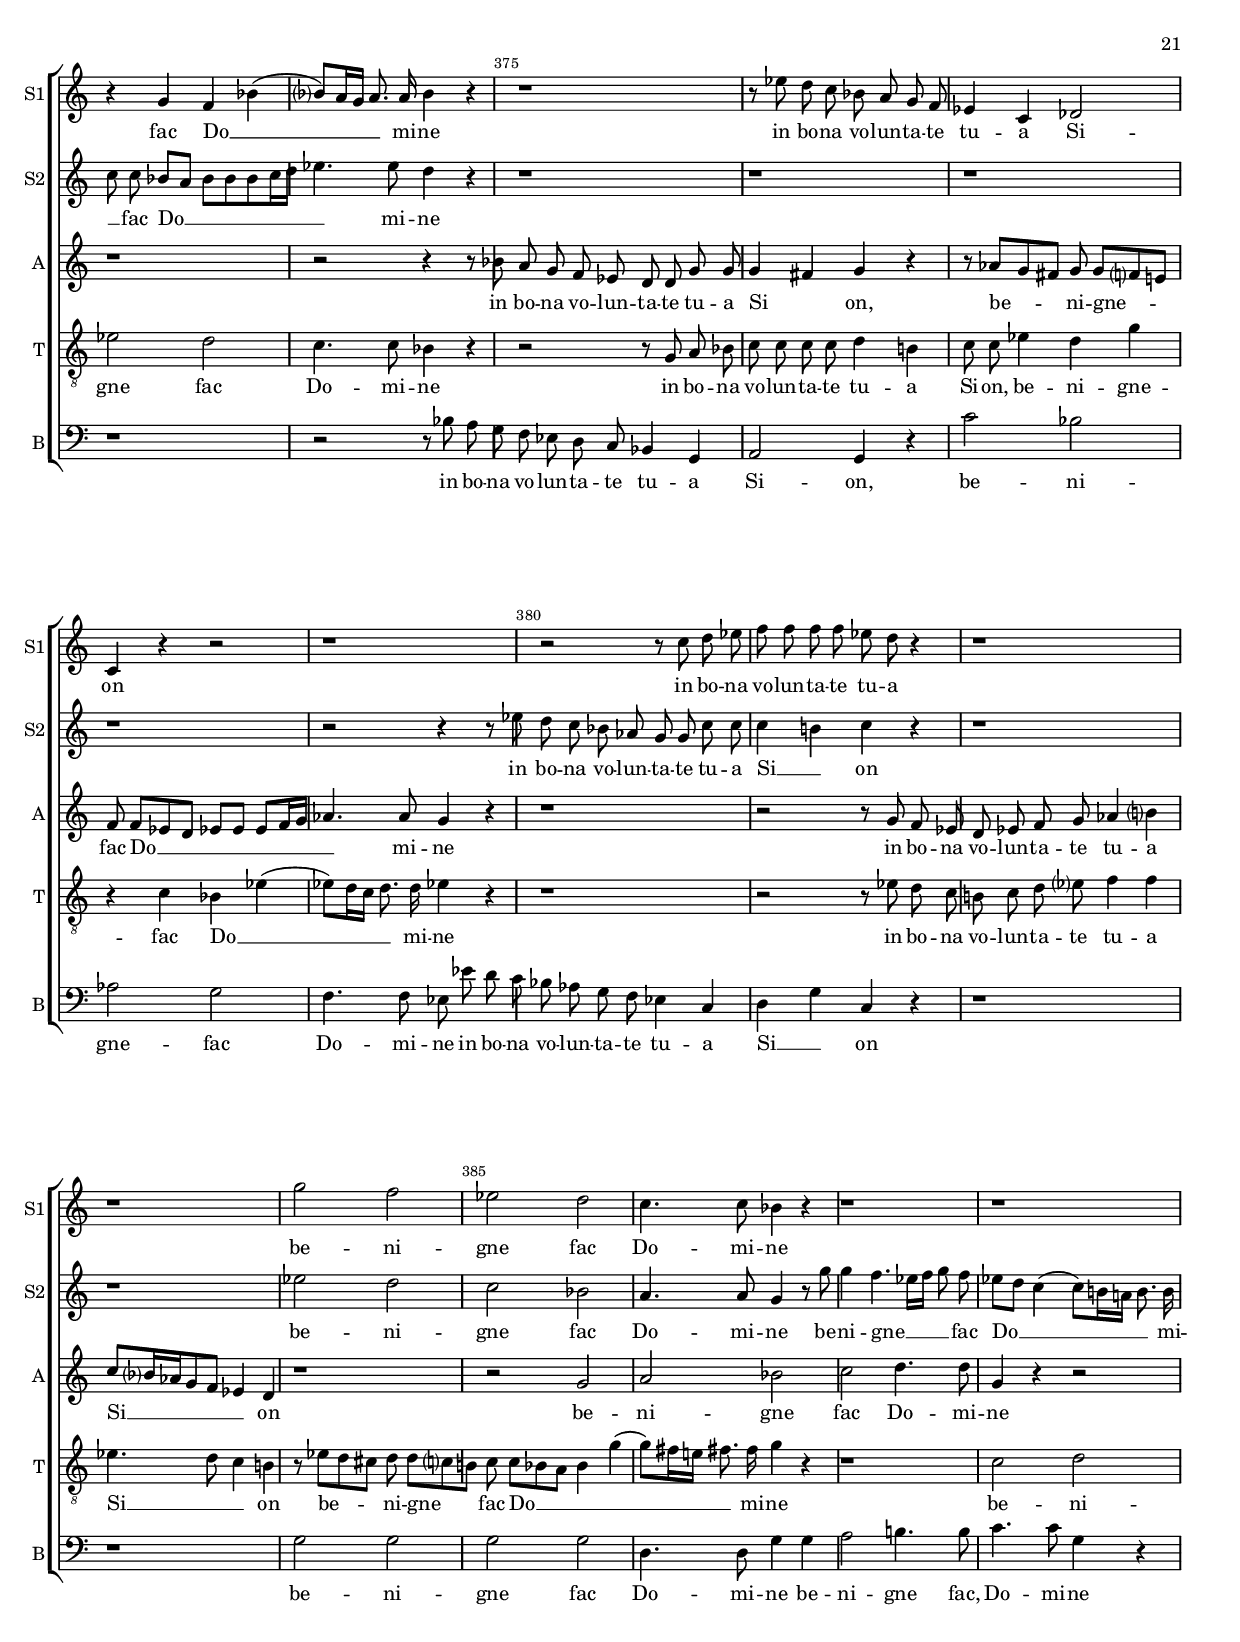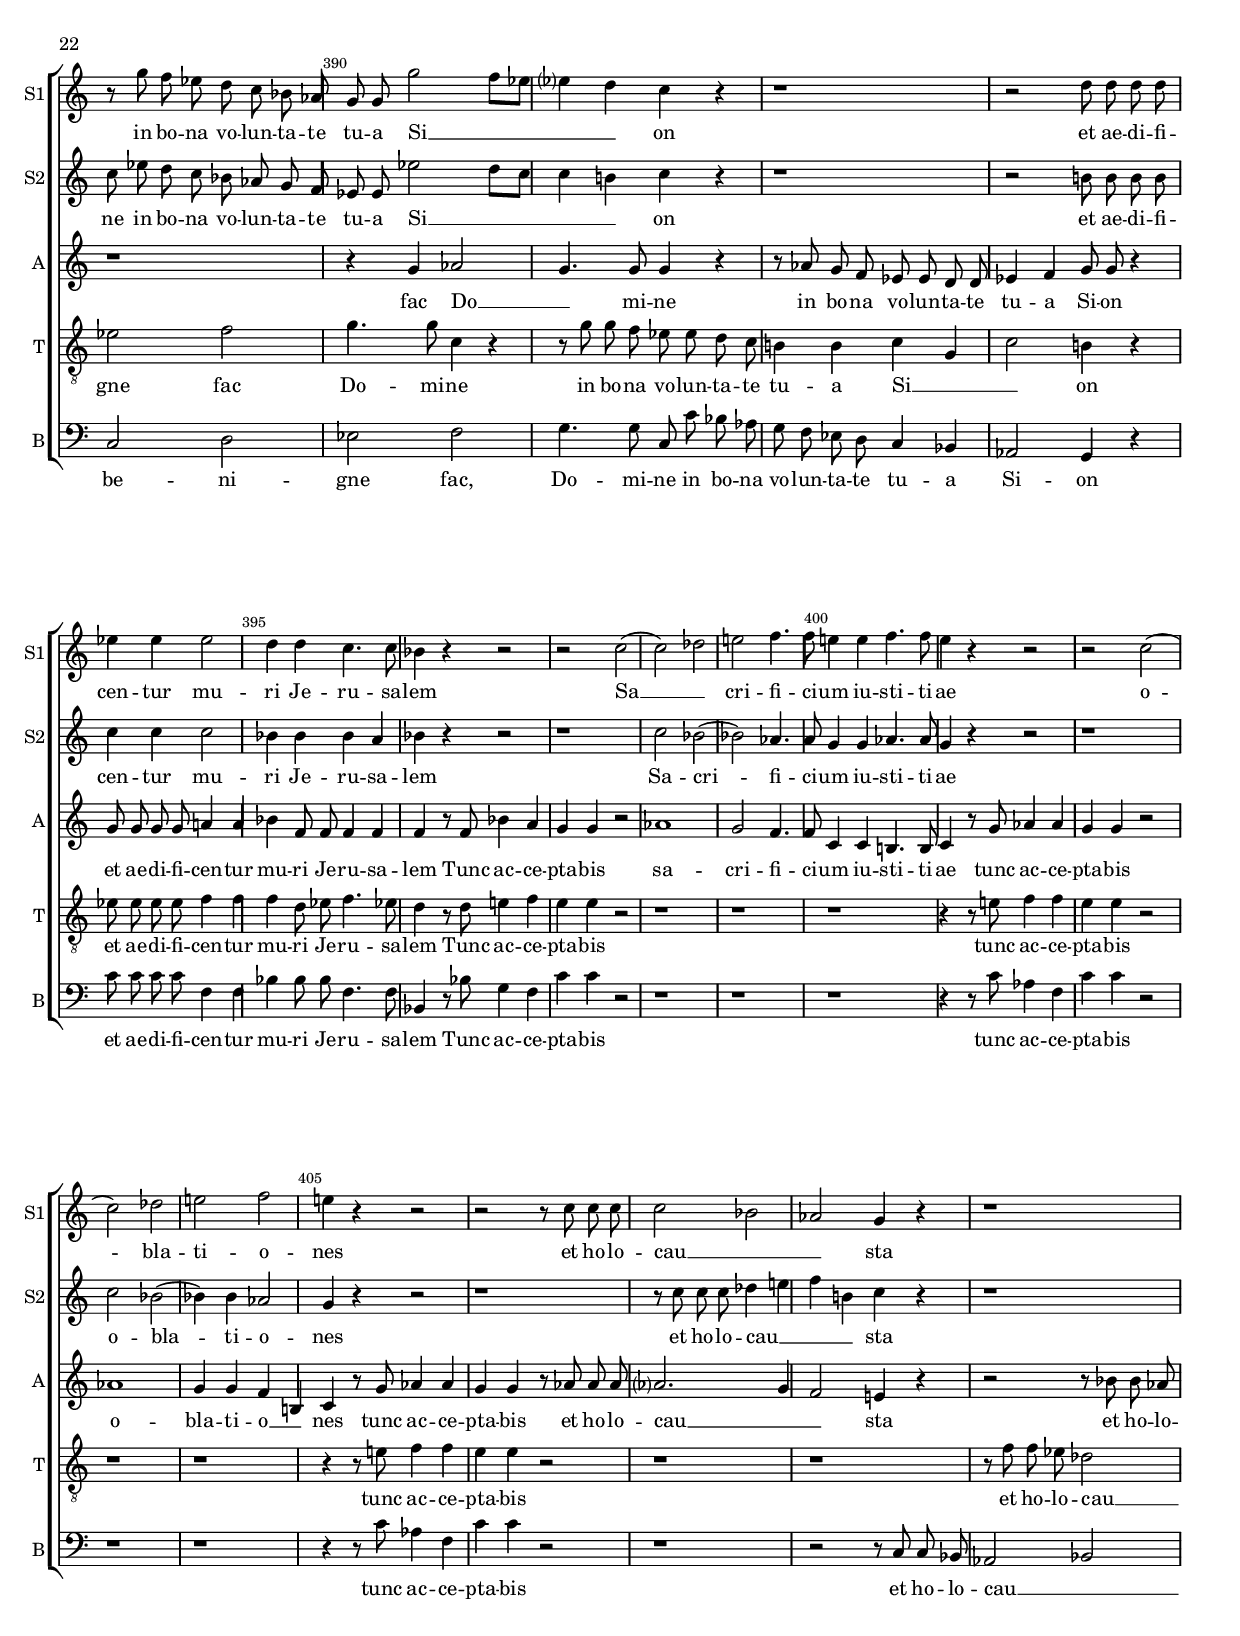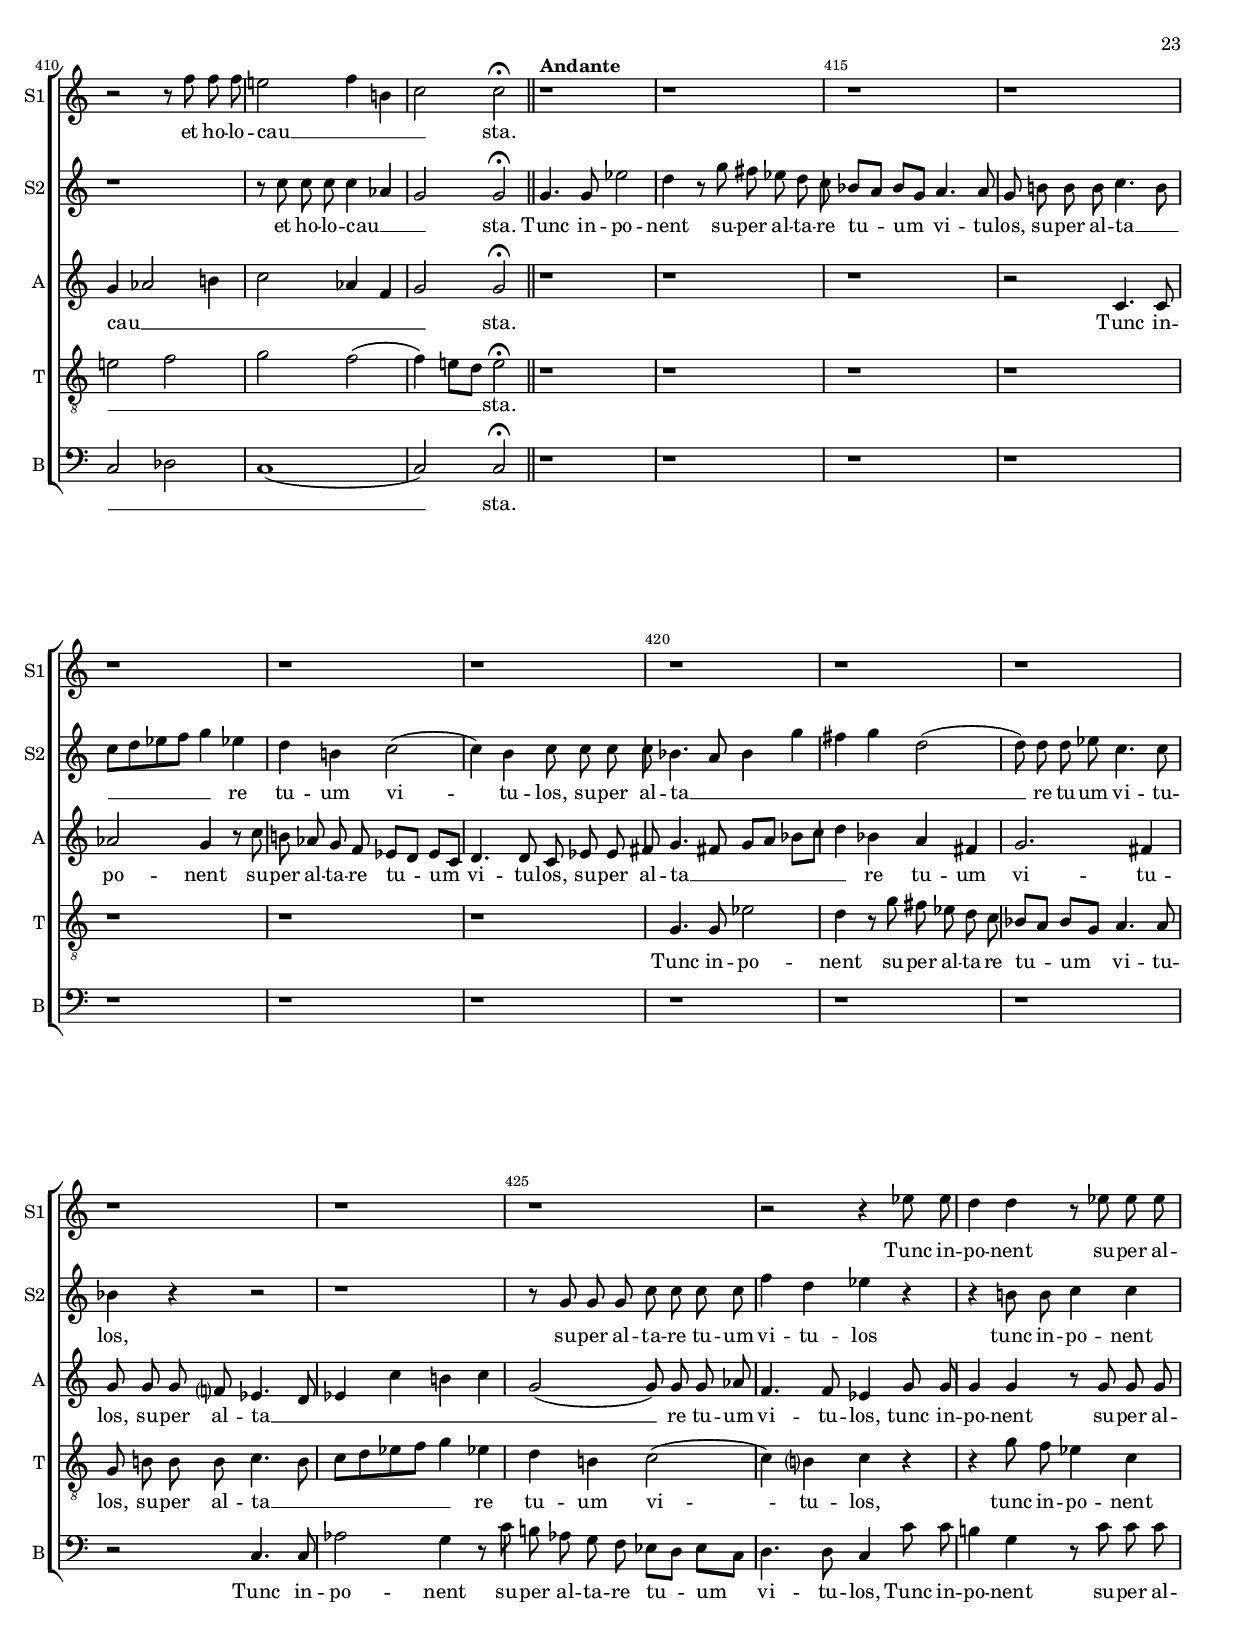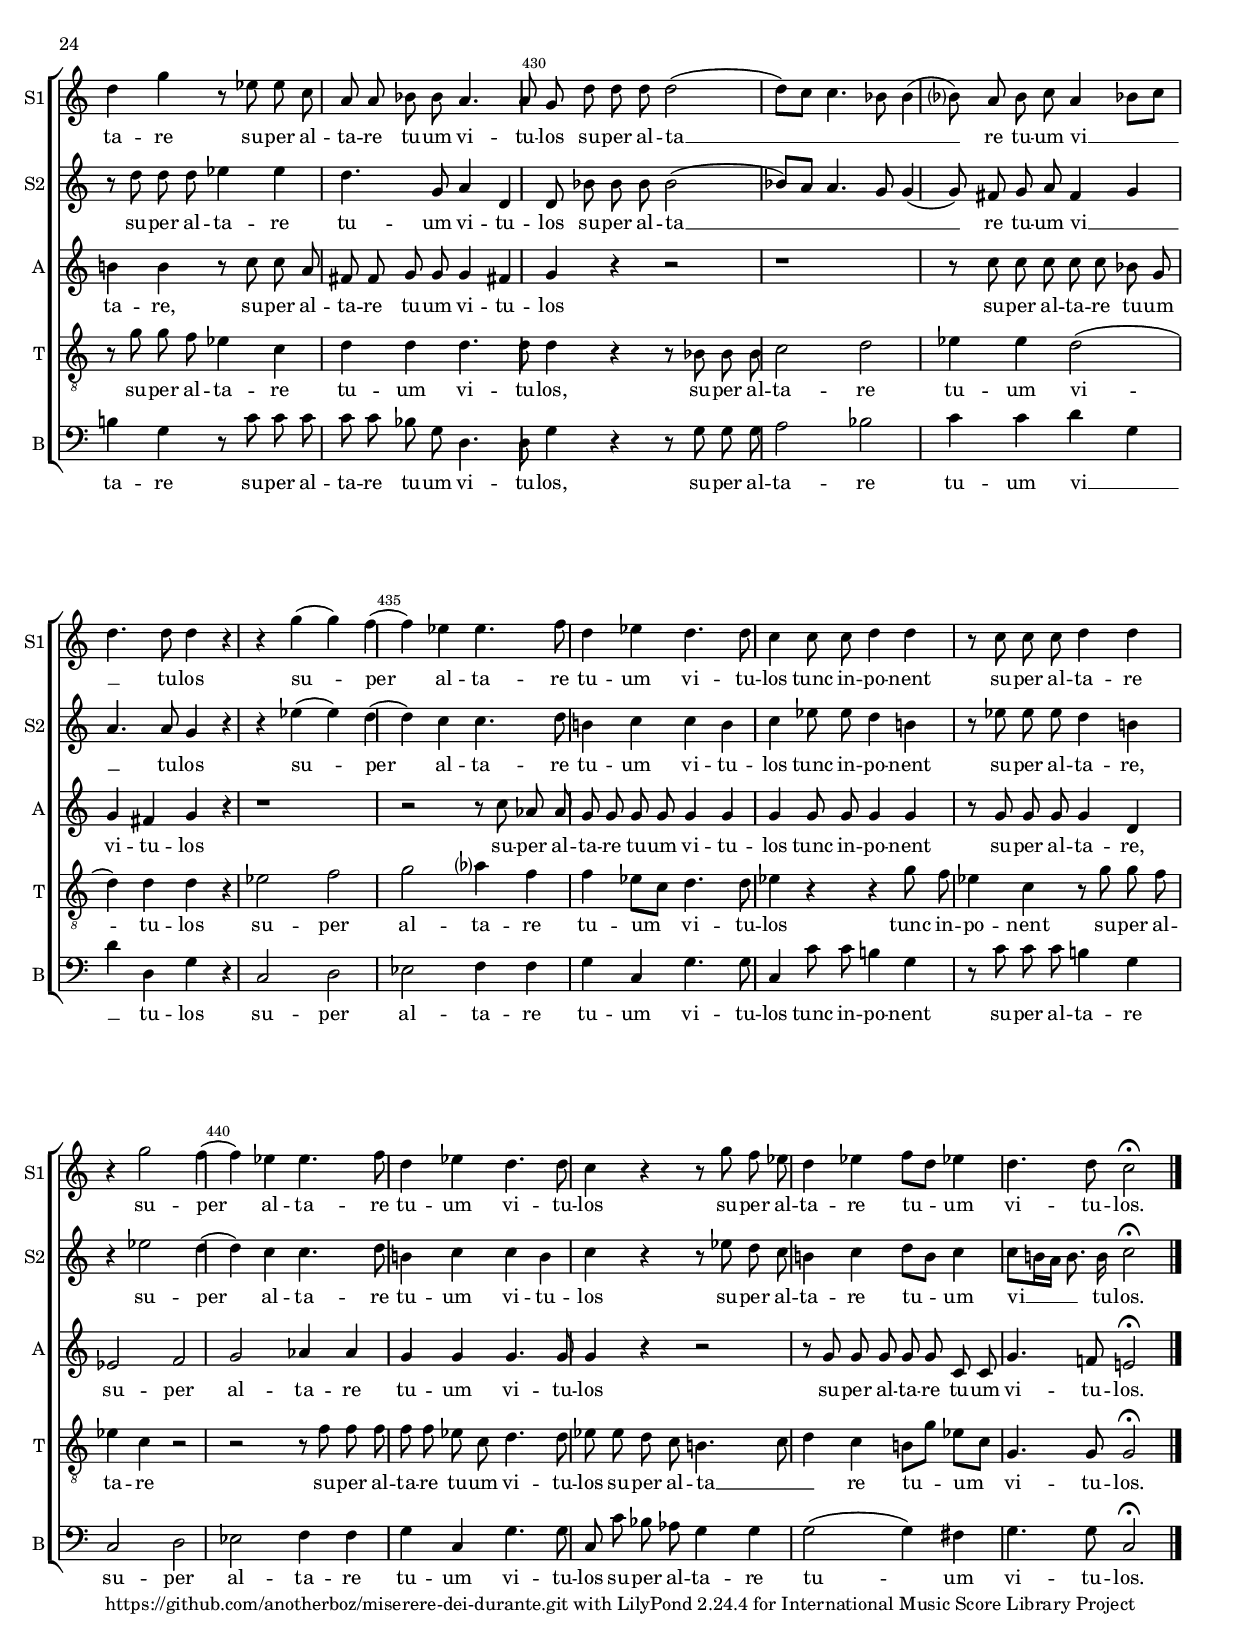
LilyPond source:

\version "2.18.2"
\include "italiano.ly"

#(set-default-paper-size "a4")

\header {
  title = "Miserere mei, Deus"
  composer = "Francesco Durante"
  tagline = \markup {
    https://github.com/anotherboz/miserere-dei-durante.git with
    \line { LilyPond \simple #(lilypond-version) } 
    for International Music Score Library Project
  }
}


% Change this parameter and magins to modify global size
#(set-global-staff-size 16)

\paper {
  top-margin = 14
  bottom-margin = 16
}
       

\book {
  \score {
    \new ChoirStaff <<
      \override Score.BarNumber.break-visibility = #end-of-line-invisible
      \override Score.SpacingSpanner.strict-note-spacing = ##t
      \set Score.barNumberVisibility = #(every-nth-bar-number-visible 5)
      
      \new Staff {
        %{
\include "italiano.ly"

\header {
   title = "Miserere mei, deus"
   composer = "Francesco DURANTE"
}

\score {

  \new Staff { % Crée une seconde portée
%}
\new Voice = "S1" \relative do'' {
      \time 4/4
      \clef "treble"
      \autoBeamOff
      \set Staff.vocalName = \markup \smallCaps "SOPRANO 1"
      \set Staff.shortVocalName = \markup \smallCaps S1
      \tempo "Lento"
      % page 1:
      r1 r r r mib2. re8 [do] re2. do8 [sib] do2 (do8) [re16 mib re8] do sib2 (sib8) [do16 sib la8] sol
      fad4 sol8 [fad] sol [re'] mib [re16 do] sib4 la sol r r1 r r r2 sib (sib4) do8 [sib!] la2 (la4) sib8 [la] sol2 (sol8) [la16 sib] lab8 [sol] fa2 fa8 [sol16 fa] mi8 [re] dod4 re (re8) [la'] sib [la16 sol] fa4 mi re r r2 
      r1 r2 r8 fa' fa mib re4 re r8 mib mib re do1 (do) (do4) mib8 mib re2 do4 r r2 r8 do do sib lab [fa'] mi!4 fa do 8 do do4 si! do r r2 \bar "||"
      \tempo "un poco andante"
      r1 r r2 re mib8 mib mib mib mib [fa16 mib re8 do] re re re re re [mib16 re do8] dod re4 re r2 r1 r2 dod re4 r re8 [si!] sol4
      % page 5 :
      r2 do8 [la] fa4 r8 re' re re re4 do re la sib do sib la sol r r2 sib4. sib8 la la [sib] do sib4 r r2 sol'4. sol8 fad4 re8 do sib4 r r2 sol'8 sol8 dod, dod re4 re mib2
      re4 r4 r2 r8 re8 re re re4 do sib la sib!2 la4. la8 sol si! si si do4 re do re r si (do) re sol, do2 si4 do8 sol' sol sol sol4 fa fa mib re4. re8
      do4 r r2 r4 do re fa mi!1 \bar "||" \tempo "Largo" do4.^"[Solo]" do8 si si do re do4 si do2 si8 mi mi re do2 si4 si8^"[Tutti]" si si4 do si si r si8 si si4 do si mi8 [re] do4 si la r
      r1 r r r2 r4 mi'8^"[Tutti]" re dod4 fa mi mi r mi8 re dod4 fa8 fa mi4 mi r2 r1 r r r4 mi^"[Tutti]" mi re r8 mi mi mi mi4 re
      dod8 [la] re [sol] fa [mi16 re] mi4^tr re4 r r2 re1 do2 r r4 mib2 (mi4) re2 r r4 sol8 fa mib4 re r2 r4 sol8 fa mib4 re do8. do16 do4 r2 r4 do reb mi! fa4. fa8 mi!4 r r2
      % page 10 :
     r2 r8 do do do reb2 mi! fa mi!4 r r2 r8 mi fa sol do,4 reb8 reb do2 do4 r r do8 do reb4 reb r4 do8 do reb4 re r do8 do reb4 reb r reb!8 reb mib2 reb4 r
     r4 reb8 reb mib8. mib16  mib4 reb8 reb r4 solb2 fa4. sib8 mib,4. mib8 reb2 do sib4 r r2 r1 solb'2 fa4. sib?8 mib,4. mi8 reb2 do2 sib4 r r8 la la la sib4 sib sib?8 [la16 sol] la4 sib! r \fermata \bar "|."
     \tempo "Largo"
     r2 r8 re re sib16 [do] re4 r r8 do do sib16 [la] sib4 r r8 fa' fa mib16 [re] mib4 r r8 fa  mib! [re] do4 r r8 mib mib re16 [do] re4 r r8 mib re [do] sib4 r r2 r1 r2 r8 mib mib re16 [do]
     re4 r r8 fa8 fa mi!16 [re] mi4 r r8 sol sol fa16 [mi] fa8 fa r4 r8 sol sol fa16 [mi] fa8 mi re sol fa4 mi re r r8 mi mi fa16 [sol] fa8 fa r4 r8 mi mi fa16 [sol] fa8 mi re re re4 dod re r r2 \bar "||" \tempo "Andante"  r2 r8 re re do16 sib la2 (la8) [sib? do sib16 la]
     sib8 sib r4 r sol'8 fa mi! mi r4 r mi!8 mi fa16 fa fa8 r4 r8 fa fa mib re re r4 r re (re8) do16 sib do8 do re [re do sib!16 la] sib8 [do re do16 sib] sib4 la r2 r8 re sib sol la la r4 r8 re re do sib sib r4 r8 re re re mi! mi r4 r mi! 
     fa4 r r mib re r r8 re re re re [do16 si] la8 [sol] re' [do sib sol'] sib,4  la sol r r8 sol' sol sol fad re r4 r do sib r r8 re re re re [do] sib [la16 sol] re'8 [do sib sol'] sib,!4  la sol r r2 r1 \bar "||"
     
    }
    \addlyrics {
% Mesure 1
Mi -- se re -- re me -- i, De __ _ _ _ _ _ _ _ us
Mi -- se re -- re me __ _ _ _ _  i, De __ _ _ _ us
se -- cun -- dum ma -- gnam mi -- se -- ri -- cor -- di -- am tu -- am
mi -- se -- ri -- cor __ _ _ di -- am tu __ _ am
% Mesure 31
de -- le i -- ni -- qui -- ta -- tem, i -- ni -- qui -- ta -- tem me -- am
de -- le de -- le de -- le i -- ni -- qui -- ta -- tem me __ _ _ _ _ _ am
am -- pli -- us la -- va me am -- pli -- us la -- va me ab i -- ni -- qui -- ta -- te me -- a
% Mesure 50
et a pec -- ca -- to me _ o mun -- da me; et a pec -- ca -- to me -- o mun -- da me, mun -- da me, 
et a pec -- ca -- to me o mun -- da me mun __ _ da me
% Mesure 62
Quo -- ni -- am i -- ni -- qui -- ta -- tem me -- am e -- go co -- gno -- sco
et pec -- ca -- tum me -- um con -- tra me est sem __ _ _ _ per
Ut iu -- sti -- fi -- ce -- ris in ser -- mo -- ni -- bus tu -- is
% Mesure 79
et vin -- cas cum iu -- di -- ca __ _ _ _ _ _ ris
Ec -- ce, ec -- ce ec -- ce en -- im in i -- ni -- qui -- ta -- ti -- bus 
con -- ce __ _ _ ptus sum
% Mesure 93
Et in pec -- ca __ _ _ tis con -- ce -- pit me ma -- ter me -- a
ec -- ce e -- nim ve -- ri -- ta -- tem di -- le -- xi -- sti 
et oc -- cul -- ta sa -- pi -- en -- ti -- ae tu -- ae ma -- ni -- fes -- ta -- sti mi __ _ hi
ma -- ni -- fes -- ta -- sti mi __ _ hi ma -- ni -- fes -- ta -- sti mi __ _ hi.
% Mesure 114
A -- sper -- ges me, a -- sper -- ges me, a -- sper -- ges me hy -- so -- po, a -- sper -- ges me hy -- so -- po 
la -- va -- bis me, la -- va -- bis me et su -- per ni -- vem et su -- per ni -- vem de -- al -- ba __ _ bor
et su -- per ni -- vem et su -- per ni -- vem de -- al -- ba __ _ bor

% Mesure 131
Au -- di -- tu -- i me __ _ o dab -- is gau -- dium
et lae -- ti -- ti -- am et e -- xul -- ta -- bunt os -- sa hu -- mi -- li -- a __ _ _ ta
et e -- xul -- ta -- bunt, et e -- xul -- ta -- bunt, et e -- xul -- ta -- bunt os -- sa os -- sa hu -- mi -- li -- a __ _ _ _ _ ta
et e -- xul -- ta -- bunt os -- sa hu -- mi -- li -- a __ _ _ _ _ ta

}
%{
  }
}
#(set-default-paper-size "a4")

#(define-markup-list-command (paragraph layout props args) (markup-list?)
  (interpret-markup-list layout props
   (make-justified-lines-markup-list (cons (make-hspace-markup 2) args))))

% Candide, Voltaire
\markuplist {
  \override-lines #'(baseline-skip . 2.5) {
    \paragraph {
Miserere mei, Deus
Secundum magnam misericordiam tuam
Et secundum multitudinem miserationum tuarum
Dele iniquitatem meam
Amplius lava me ab iniquitate mea
Et a peccato meo munda me
Quoniam iniquitatem meam ego cognosco
Et peccatum meum contra me est semper
Tibi soli peccavi
Et malum coram te feci
Ut iustificeris in sermonibus tuis
Et vincas cum iudicaris
Ecce enim in iniquitatibus conceptus sum
Et in peccatis concepit me mater mea
Ecce enim veritatem dilexisti incerta
Et occulta sapientiae tuae manifestasti mihi
Asparges me hysopo et mundabor
Lavabis me et super nivem dealbabor
Auditui meo dabis gaudium
Et laetitiam exultabunt ossa humiliata
*Averte faciem tuam a peccatis meis
Et omnes iniquitates meas dele
Cor mundum crea in me Deus
Et spiritum rectum innova in visceribus meis
Ne proicias me a facie tua
Et spiritum sanctum tuum ne auferas a me
Redde mihi laetitiam salutaris tui
Et spiritu principali confirma me
Docebo iniquos vias tuas
Et impii ad te convertentur
Libera me de sanguinibus
Deus, Deus salutis meae
Exultabit lingua mea iustitiam tuam
Domine labia mea aperies
Et os meum adnuntiabit laudem tuam
Quoniam si voluisses sacrificium dedissem utique
Holocaustis non delectaberis
Sacrificium Deo spiritus contribulatus
Cor contritum et humiliatum
Deus non spernet
Benigne fac Domine in bona voluntate tua Sion
Et aedificentur muri Hierusalem
Tunc acceptabis sacrificium iustitiae
oblationes et holocausta
Tunc inponent super altare tuum vitulos.
    }
  }
}
%}

      }
      \new Staff {
        %{ \include "italiano.ly"

\header {
   title = "Miserere mei, deus"
   composer = "Francesco DURANTE"
}

\score {
  \new Staff { % Crée une seconde portée
%}

\new Voice = "S2" \relative do'' {
      \time 4/4
      \clef "treble"
      \autoBeamOff
      \set Staff.vocalName = \markup \smallCaps "SOPRANO 2"
      \set Staff.shortVocalName = \markup \smallCaps S2
      \tempo "Lento"
      % page 1:
      r1 r r r2 re2 (re4) do8 [si!] do2 (do4) sib8 [la] sib2 (sib4) la8 [sol] la2 (la8) [sol16 fad] sol8 [re'] mib2
      mib8 [re16 do] sib8 [la] sib [sib] do [sib16 la] sol4 fad sol r r1 r r la'2. sol8 [fad] sol2. fa8 [mi] fa2. mi!8 [re] mi2 (mi8) [ re16 dod ] re8 [ do] sib2 (sib8) [la16 sol] fa8 [mi] fa [mi16 fa] sol8 [fa16 mi] re4 dod re r r2
      r1 r r8 sib' sib lab sol4 sol r8 do do sib lab4 sol lab sib? lab8 [fa'] mi!4 fa do8 do do4 si! do r r8 do do sib lab [fa'] mi!4 fa8 [do] sib4 lab do8 do sol2 sol4 r r2 \bar "||"
      \tempo "un poco andante"
      r1 r r2 si! do8 do do sib la2 sib8 sib sib la sol4 sol fad fad r8 sib sib sib sib [do16 sib la8 sol] la la la la la [sib16 la sol8] sold la4 la la'8 [fa] re4 r2
      % page 5 :
      sol8 [mi] do4 r8 do do do re4 re sol2 re8 re re re re4 mib re2 re4 r r2 sol,4.  sol8 fad fad [sol] la sol4 r r2 sib4. sib8 la4 fad8 fad sol4 r r2 sib8 sib sib la16 [sol] fad4 fad sol2
      fad4 r r2 r4 re' mib (fad) sol r r2 r1 r8 sol sol fa mib4 re mib? re r2 r4 mib8 [do] mib4 sol, sol8  mib' mib mib mib4 re re do do si!
      do r r2 sol2 sol sol1 \bar "||" \tempo "Largo" r1 r r r4 mi'8^"[Tutti]" mi mi4 do8 [re] mi4 mi r mi8 mi mi4 do8 [re] mi4 la, mi2 mi4 r
      r1 r r r2 r4 dod'8^"[Tutti]" si la4 re dod dod r dod8 si la4 re8 re dod4 dod r2 r1 r r r4 mi^"[Tutti]" dod sol r8 mi' mi re dod4 la
      r8 mi' [fa re] la2 la4 r r2 reb1 do2 r r4 do2 do4 si!2 r2 r4 si?8 si do4 sol r2 r4 mib'8 re do4 si! do8. do16 do4 r2 r4 do do sib lab4. lab8 sol4 r r2
      % page 10 :
      r2 r8 do do do do2 sib lab sol4 r r2 r8 do do sib lab4 sib8 lab!16 [sol] do4. sib8 la!4 r r la8 la sib4 sib r la8 la sib4 sib r la8 la sib4 sib r sib8 sib do2 sib?4 r
      r4 sib8 sib do8. do16 do4 sib8 sib fa'2 mib8 mib mib?4 reb2 do4 ( do) sib2 la4 sib4 r r2 r r4 fa'4 (fa) mib8 mib mib4 reb (reb4) do2 sib4 (sib)  la sib r r8 fa' fa mib reb4 reb do2 sib4 r \fermata \bar "|."  
      \tempo "Largo"
      r2  r8 sib sib sib la4 r r8 la la sol16[ fad] sol4 r r8 re' re do16 [si!] do4 r r8 do do [si!] do4 r r8 do do sib16 [la] sib4 r r8 sib! sib [la] sib4 r r2 r1 r2 r8 do do sib16 [la]
      sib4 r r8 re re do16 [si!] do4 r r8 mi mi re16 [dod] re8 re r4 r8 mi mi re16 [dod] re8 dod re re re4 dod!  re r r8  dod8 dod re16[ mi] re8 re r4 r8 dod dod re16[[ mi]] re8 dod re re la2 la4 r r2 \bar "||" \tempo "Andante"  r2 r8 sib8 sib la16 sol fad2( fad8) [sol la sol16 fad]
      sol8 sol r4 r si!8 si do do r4 r4 do8 sib la16 la la8 r4 r8 la la la sib sib r4 r2 sol4. la16 sol fad8 sol la [sol16 fad!] sol8 [la si! la16 sol] sol4 fad r2 r8 sib sib sib la la r4 r8 la la la sib sib r4 r8 si! si si do do r4 r do
      do4 r r do sib r r8 sib! sib sib sib?4 sol re re'8[ do] sib [la16 sol] re'4 re r r8 re re re re re r4 r la sib r r8 sib sib sib sol4. la8 la8. [sol16 la] sib8[ do] sib[ do] re4 re r r2 r1  \bar "||"
}
    
\addlyrics {
% Mesure 1
Mi -- se re -- re me -- i, De __ _ _ _ _ _ _ _ _ us
Mi -- se re -- re me --  i, De __ _ _ _ _ _ _ _ us
se -- cun -- dum ma -- gnam mi -- se -- ri -- cor __ _ _ _ _ _ _  di -- am tu __ _ am
mi -- se -- ri -- cor __ _ _ _ _ di -- am tu -- am
%  Mesure 31
de -- le i -- ni -- qui -- ta -- tem, i -- ni -- qui -- ta -- tem me -- am
i -- ni -- qui -- ta -- tem, i -- ni -- qui -- ta -- tem me -- am, de -- le 
de -- le i -- ni -- qui -- ta -- tem, de -- le i -- ni -- qui -- ta -- tem me -- am
Am -- pli -- us la -- va me am -- pli -- us la -- va me ab i -- ni -- qui -- ta -- te me -- a
% Mesure 50
mun -- da me; et a pec -- ca -- to me -- o mun __ _ da me, et a pec -- ca -- to me -- o mun -- da me, mun -- da me. 

% Mesure 62
et pec -- ca -- tum me -- um con -- tra me est sem __ _ _ per
ut iu -- sti -- fi -- ce -- ris in ser -- mo -- ni -- bus tu -- is
% Mesure 79
et vin -- cas cum iu -- di -- ca __ _ _ _ ris
Ec -- ce, ec __ _ ce ec -- ce en -- im in i -- ni -- qui -- ta -- ti -- bus 
con -- ce __ _ _ ptus sum
% Mesure 93
et in pec -- ca __ _ _ tis con -- ce -- pit me ma -- ter me __ _ a
ec -- ce e -- nim ve -- ri -- ta -- tem di -- le -- xi -- sti 
et oc -- cul -- ta sa -- pi -- en -- ti -- ae tu -- ae ma -- ni -- fes -- ta -- sti mi __ _ _  hi
ma -- ni -- fes -- ta -- sti mi __ _ _ hi ma -- ni -- fes -- ta -- sti mi -- hi.
% Mesure 114
A -- sper -- ges me, a -- sper -- ges me, a -- sper -- ges me hy -- so -- po, a -- sper -- ges me hy -- so -- po 
la -- va -- bis me, la -- va -- bis me et su -- per ni -- vem et su -- per ni -- vem de -- al -- ba __ _ bor
et su -- per ni -- vem et su -- per ni -- vem de -- al -- ba -- bor
% Mesure 131
Au -- di -- tu -- i me __ _ o dab -- is gau -- dium
et lae -- ti -- ti -- am et e -- xul -- ta -- bunt os -- sa hu -- mi -- li -- a __ _ _ ta
et e -- xul -- ta -- bunt, et e -- xul -- ta -- bunt, et e -- xul -- ta -- bunt os -- sa os -- sa hu -- mi -- li -- a __ _ _ _ _ _ ta
et e -- xul -- ta -- bunt os -- sa hu -- mi -- li -- a __ _ _ _ _ _ ta
}

%{  
  }
}

#(set-default-paper-size "a4")

#(define-markup-list-command (paragraph layout props args) (markup-list?)
  (interpret-markup-list layout props
   (make-justified-lines-markup-list (cons (make-hspace-markup 2) args))))

% Candide, Voltaire
\markuplist {
  \override-lines #'(baseline-skip . 2.5) {
    \paragraph {
Miserere mei, Deus
Secundum magnam misericordiam tuam
Et secundum multitudinem miserationum tuarum
Dele iniquitatem meam
Amplius lava me ab iniquitate mea
Et a peccato meo munda me
Quoniam iniquitatem meam ego cognosco
Et peccatum meum contra me est semper
Tibi soli peccavi
Et malum coram te feci
Ut iustificeris in sermonibus tuis
Et vincas cum iudicaris
Ecce enim in iniquitatibus conceptus sum
Et in peccatis concepit me mater mea
Ecce enim veritatem dilexisti incerta
Et occulta sapientiae tuae manifestasti mihi
*Asparges me hysopo et mundabor
Lavabis me et super nivem dealbabor
Auditui meo dabis gaudium
Et laetitiam exultabunt ossa humiliata
Averte faciem tuam a peccatis meis
Et omnes iniquitates meas dele
Cor mundum crea in me Deus
Et spiritum rectum innova in visceribus meis
Ne proicias me a facie tua
Et spiritum sanctum tuum ne auferas a me
Redde mihi laetitiam salutaris tui
Et spiritu principali confirma me
Docebo iniquos vias tuas
Et impii ad te convertentur
Libera me de sanguinibus
Deus, Deus salutis meae
Exultabit lingua mea iustitiam tuam
Domine labia mea aperies
Et os meum adnuntiabit laudem tuam
Quoniam si voluisses sacrificium dedissem utique
Holocaustis non delectaberis
Sacrificium Deo spiritus contribulatus
Cor contritum et humiliatum
Deus non spernet
Benigne fac Domine in bona voluntate tua Sion
Et aedificentur muri Hierusalem
Tunc acceptabis sacrificium iustitiae
oblationes et holocausta
Tunc inponent super altare tuum vitulos.
    }


  }
}
%}

 

      }
      \new Staff {
        %{
\include "italiano.ly"

\header {
   title = "Miserere mei, deus"
   composer = "Francesco DURANTE"
}

\score {
  \new Staff { % Crée une seconde portée
%}
    \new Voice = "A" \relative sol' {
      \clef "treble"
      \time 4/4
      \autoBeamOff
      \set Staff.vocalName = \markup \smallCaps ALTO
      \set Staff.shortVocalName = \markup \smallCaps A
      \tempo "Lento"
      % page 1:
      sol2 lab (lab4) sol8 [fa] sol2 (sol4) fa8 [mib] fa2 mib re4 r r1 r r r
      r1 r2 sib' (sib4) la8 [sol]  la2 (la4)  sol8 [fad]  sol2 sol sol fad4 r r2 r1 r r r r r8 fad fad fad sol4 sol
      r8 sib sib si  do2 (fa,4) sib8 sib sib4 la sib r r2 r1 r8 do do do do4 sib lab la8 la re, [mib16 fa] sol4 sol8 sol sol sol lab4 sol fa8 [la] sol4 fa sol lab la8 la sol2 sol4 r r2 \bar "||"
      \tempo "un poco andante"
      mib4. mib8 re re mib fa mib4 mib8 mib re sol sol fa mib4 mib8 mib re4 re r1 r fad2 sol8 re' sib sol mi!2 fa8 do' la fa re4. re8 dod4 dod r8 fa fa mi re4 re
      % page 5 :
      r8 mi mi mi fa [sol] la4 (la8) [sib16 la sol8 fad] sol4 sol fad re sol2 (sol8) [fad16 mi!] fad!4 sol4 r r1 r2 sol4. sol8 fad fad [sol] la sol4 r r2 sib8 sib sib la16 [sol] fad4 fad sol4. fad!16 [sol] la4 r r2
      r4 re, (mib) fad sol sol2 fad4 r la2 sol4 (sol) fad sol r r8 sol sol sol do4 si! do sol r2 sol sol sol4 r r2 sol2 sol
       sol8 sol sol sol sol4 fa fa mib re re do1 \bar "||" \tempo "Largo"  la'4.^"[Solo]" la8 sold sold la si la4 sold la2 sold8 mi fad sold! la2 sold4 sold8^"[Tutti]" la si4 la sold sold r sold!8 la si4 la sold la (la) sold la r
      r1 fa2^"[Solo]" mi8 mi fa la fa2 mi8 la la sol fa fa16 mi fa4 mi la8^"[Tutti]" la la4 la la la r la8 la la4 la8 la la4 la r2 r1 r r r4 la4^"[Tutti]" la la r8 la la la la2
       la4. sib8 la2 la4 r r2 r1 r4 la2 si!4 do2 r r4 sol8 sol sol4 sol r2 r4 re8 re mib4 fa sol8. sol16 sol4 r2 r4 sol8 sol lab4 sib lab8. lab16 lab4 r1 r4 do do sib
      % page 10 :
      lab4. lab8 sol4 r r1 r2 r8 do8 do sib  lab4 lab8 lab sol sol r4 r fa8 sol lab4 sol fa la!8 la sib4 la! r fa8 sol16 [la] sib4 la r fa8 sol16 [la] sib4 la r2 r4 fa8 fa fa2 fa4 r
      r4 fa8 fa fa8. fa16 fa4 sib8 sib r4 r2 r1 r1 sib4 sib8 sib la4 sib sib? la sib r r1 r1 r2 sib4 sib8 sib la [fa] fa4 fa2 fa fa4 r \fermata
      r2 r8 sol sol sol fad4 r r8 fad! fad sol16[ la] sol4 r r8 si! si do16[ re] do4 r r8 lab sol4 sol r r8 la la sib16[ do] sib4 r r8 sol fa4 fa r lab lab sol8 sol r4 sib sib la!8 la r4 r8 la la sib16[ do]
      sib?4 r r8 si si do16[ re] do4 r r8  mi, mi fa16[ sol] fa8 fa r4 r8 mi mi fa16[ sol] fa8 la re, sib' la2 sol4 r r8 la la la la la r4 r8 la la la la la fa sib la2 la4 r r2 \bar "||" \tempo "Andante"  r1 r1
      r1 r r r r r r2 r8 sol sol sol fad fad r4 r8 fad fad fad sol sol r4 r8 sol sol sol sol sol r4 r sib
      la4 r r la sib8 fa fa fa sib2 sol4. la16[ sol] fad8 re sol4 sol fad sol r r8 sib sib sib la la r4 r la la r r8 sol sol sol sol2 fad8[ re] sol2 fad4 sol r r2 r1 \bar "||"
    
    }
    \addlyrics {
% page 1
Mi -- se -- re -- re me -- i, De -- us
mi -- se -- re -- re me -- i, De -- us se -- cun -- dum
ma -- gnam mi -- se -- ri -- cor -- di -- am tu __ _ am mi -- se  -- ri  -- cor __ _ _ di -- am tu __ _ am,
mi -- se  -- ri  -- cor __ _ _ _ _ _ _ di -- am tu -- am
Et se -- cun -- dum mul -- ti -- tu -- di -- nem mi -- se -- ra -- ti -- o -- num tu -- a -- rum
de -- le i -- ni -- qui -- ta -- tem, i -- ni -- qui -- ta -- tem me -- am, i -- ni -- qui -- ta -- tem, i -- ni -- qui -- ta __ _ _ tem me __ _ _ _ am
Am -- pli -- us la -- va me  ab i -- ni -- qui -- ta -- te me __ _ a 
% mesure 50
mun -- da me, mun -- da, mun -- da __ _ me, et a pec -- ca -- to me -- o mun -- da me, mun -- da
me, et a pec -- ca -- to me -- o mun -- da me
Quo -- ni -- am i -- ni -- qui -- ta -- tem me -- am e -- go co -- gno -- sco et pec -- ca -- tum me -- um con -- tra me est sem __ _ _  per.
% mesure 70
Ti -- bi so -- li pec -- ca -- vi, et mal -- um con -- tra te fe -- ci
ut iu -- sti -- fi -- ce -- ris in ser -- mo -- ni -- bus tu -- is. et -- vin -- cas cum iu -- di -- ca __ _ _ _ ris 
Ec __ _ ce, ec -- ce e -- nim in i -- ni -- qui -- ta -- ti -- bus, in -- i -- ni -- qui -- ta -- ti -- bus con -- ce __ _  
_ ptus sum con -- ce -- pit me ma -- ter me -- a, ma -- ter me __ _ a. Ec -- ce e -- nim ve -- ri -- ta -- tem di -- le -- xi -- sti: Et oc -- cul -- ta
sa -- pi -- en -- ti -- ae tu -- ae ma -- ni -- fe -- sta -- sti mi __ _ hi, ma -- ni -- fe -- sta __ _ sti mi -- hi.
% Mesure 114
A -- sper -- ges me, a -- sper -- ges me, a -- sper -- ges me hy -- so -- po, a -- sper -- ges me hy -- so -- po et mun -- da -- bor, et mun -- da -- bor 
la -- va -- bis me, la -- va -- bis me et su -- per ni -- vem et su -- per ni -- vem de -- al -- ba -- bor
et su -- per ni -- vem et su -- per ni -- vem de -- al -- ba -- bor
% Mesure 139
et e -- xul -- ta -- bunt, et e -- xul -- ta -- bunt, et e -- xul -- ta -- bunt os -- sa os -- sa hu -- mi -- li -- a __ _ _ _ _ _ _ _ ta
et e -- xul -- ta -- bunt os -- sa hu -- mi -- li -- a __ _ _ _ ta
} 

%{
  }
}
 
 
 
#(set-default-paper-size "a4")

#(define-markup-list-command (paragraph layout props args) (markup-list?)
  (interpret-markup-list layout props
   (make-justified-lines-markup-list (cons (make-hspace-markup 2) args))))

% Candide, Voltaire
\markuplist {
  \override-lines #'(baseline-skip . 2.5) {
    \paragraph {
Miserere mei, Deus
Secundum magnam misericordiam tuam
Et secundum multitudinem miserationum tuarum
Dele iniquitatem meam
Amplius lava me ab iniquitate mea
Et a peccato meo munda me
Quoniam iniquitatem meam ego cognosco
Et peccatum meum contra me est semper
Tibi soli peccavi
Et malum coram te feci
Ut iustificeris in sermonibus tuis
Et vincas cum iudicaris
Ecce enim in iniquitatibus conceptus sum
Et in peccatis concepit me mater mea
Ecce enim veritatem dilexisti incerta
Et occulta sapientiae tuae manifestasti mihi
*Asparges me hysopo et mundabor
Lavabis me et super nivem dealbabor
Auditui meo dabis gaudium
Et laetitiam exultabunt ossa humiliata
Averte faciem tuam a peccatis meis
Et omnes iniquitates meas dele
Cor mundum crea in me Deus
Et spiritum rectum innova in visceribus meis
Ne proicias me a facie tua
Et spiritum sanctum tuum ne auferas a me
Redde mihi laetitiam salutaris tui
Et spiritu principali confirma me
Docebo iniquos vias tuas
Et impii ad te convertentur
Libera me de sanguinibus
Deus, Deus salutis meae
Exultabit lingua mea iustitiam tuam
Domine labia mea aperies
Et os meum adnuntiabit laudem tuam
Quoniam si voluisses sacrificium dedissem utique
Holocaustis non delectaberis
Sacrificium Deo spiritus contribulatus
Cor contritum et humiliatum
Deus non spernet
Benigne fac Domine in bona voluntate tua Sion
Et aedificentur muri Hierusalem
Tunc acceptabis sacrificium iustitiae
oblationes et holocausta
Tunc inponent super altare tuum vitulos.
    }
  }
}

%}

      }
      \new Staff {
        %{

\include "italiano.ly"

\header {
   title = "Miserere mei, deus"
   composer = "Francesco DURANTE"
}

\score {
  \new Staff { % Crée une seconde portée
%}
    \new Voice = "A" \relative do' {
      \clef "G_8"
      \time 4/4
      \autoBeamOff
      \set Staff.vocalName = \markup \smallCaps TENOR
      \set Staff.shortVocalName = \markup \smallCaps T
      \tempo "Lento"
      % page 1:
      mib2. re8 [do] re2. do8 [si!] do2 do do si4 r r1 r r r
      r1 r2 re mib2. re8 [do] re2. do8 [sib] re4 re sib2 la4 r4 r2 r1 r r r r r8 re re do sib4 sib
      r8 sol' sol fa mib2 (mib4) re8 do re4 do sib r r2 r r8 do do do fa4 mi! fa sol do, do8 do sol2 solb8 mib' mib mi fa4 sol do,1 (do4) mib8 mib re2 do4 r r2 \bar "||"
      \tempo "un poco andante"
      do4. do8 si! si do re  do4 do8 do si sol la si do4 do8 do si!4 si r1 r re2 sol,8 sol sol sol do2 fa,8 fa fa fa sib4. sib8 la4 la r8 re re do si!4 si
      % page 5 :
      r8 do do sib la4 la re2 solb,8 solb solb solb la4. do8 sib4 la sib?8 [do] re4 re r r1 r2 sib4. sib8 la la [sib]  do sib4 r r2 sol'8 sol dod, dod re4 re mib2 re4 r r2
      r8 re re re re4 do do sib la2 sol4 r r re' (re) do sib8 re re re mib4  re mib sol r8 sol sol sol sol4 fa fa mib re re do r r2 re4 mib8 [fa] sol4 sol,
      do8 mib mib mib mib4 re re do do si! do1 \bar "||" \tempo "Largo" r1 r r r4  mi8^"[Tutti]" mi mi4 mi mi mi r mi8 mi mi4 mi mi4. fa8 mi2 mi4 r
      r1 re2^"[Solo]" dod8 dod re mi re2 dod8 la si dod re re16 dod re4 dod! dod8^"[Tutti]" re mi4 fa8 [mi16 re] mi4 mi r dod8 re mi4 fa8 mi16 [re] mi4 mi r2 r2 r4 la8^"[Solo]" [sol] fa4 mi8 [re] dod4  la8 la re [mi fa mi16 re] dod4 dod r dod8^"[Tutti]" [re] mi4 fa r8 dod dod re mi4 fa
      mib8 [dod] re2 dod!4 re r r2 r1 r4 do2 re4 mib2 r r4 si!8 do re4 mib r2 r4 si!8 si do4 re mib8. mib16 mib4 r2 r4 mib8 mi fa4 mi! fa8. fa16 fa4 r1 r4 mi! fa sol
      % page 10 :
      do,4. fa8 mi!4 r r1 r2 r8 do reb mi! fa4 si,!8 si do do r4 r fa8 fa fa4 mi fa fa8 mib reb4 do r fa8 mib reb4 do r fa8 mib reb4 do r fa8 fa fa2 (fa) fa4 fa8 fa
      fa2 (fa8.) fa16 fa4 fa8 fa r4 r2 r1 r reb4 reb8 reb do4 reb! do2 sib4 r r1 r r2 reb4 reb8 reb do2 reb4. mib8 fa4 mib re! r \fermata
      \tempo "Largo"
      r2 r8 re re re re4 r r8 la la sib16[ do] sib4 r r8 re re mib16[ fa] mib?4 r r8 do sol'[ fa] mib4 r r8 do do re16[ mib!] re4 r r8 sib fa'[ mib] re4 r fa fa mib8 mib r4 sol sol fa8 fa r4 r8 do do re16[ mib]
      re4 r r8 re re mi!16[ fa] mi4 r r8 dod dod re16[ mi] re8 re r4 r8 dod dod re16[ mi] re8 mi16[ fa] fa8 re16[ do] la2 la4 r r8 sol' sol fa16[ mi] fa8 fa r4 r8 sol sol fa16[ mi] fa8 si re, sol fa4 mi re r r2 \bar "||" \tempo "Andante" r1 r
      r1 r r r r r r2 r8 re re re re re r4 r8 re re re re re r4 r8 sol sol fa mi! mi r4 r sol
      fa r r do re r r8 fa fa fad sol4 dod, re4. mib8 re2 re4 r r8 re re re fad fad r4 r fad sol r r8 re re re sol4 dod, re4. mib8 re2 re4 r r2 r1 \bar "||"

    }
  
    \addlyrics {
% page 1
Mi -- se -- re -- re me -- i, De -- us
Mi -- se __ _ re -- re me -- i, De -- us se -- cun -- dum
ma -- gnam mi -- se -- ri -- cor -- di -- am tu __ _ am mi -- se  -- ri  -- cor __ _ _ _ _ di -- am tu -- am,
mi -- se  -- ri  -- cor __ _ _ di -- am tu -- am

Et se -- cun -- dum mul -- ti -- tu -- di -- nem mi -- se -- ra -- ti -- o -- num tu -- a -- rum
de -- le i -- ni -- qui -- ta -- tem, i -- ni -- qui -- ta -- tem me -- am, i -- ni -- qui -- ta -- tem, i -- ni -- qui -- ta -- tem, 
de -- le i -- ni -- qui -- ta -- tem me __ _ _ _ am

Am -- pli -- us la -- va me  ab i -- ni -- qui -- ta -- te me -- a 

et a pec -- ca -- to me __ _ _ o mun -- da me, et a pec -- ca -- to me -- o 
et a pec -- ca -- to me -- o mun -- da me mun -- da, mun -- da me; et a pec -- ca -- to me -- o mun -- da me.

et pec -- ca -- tum me -- um con -- tra me est sem __ _ _ per.

Ti -- bi so -- li pec -- ca -- vi, et mal -- um con -- tra te fe -- ci
ut iu -- sti -- fi -- ce -- ris in ser -- mo -- ni -- bus tu -- is. et -- vin -- cas cum iu -- di -- ca __ _ ris 
et -- vin -- cas cum iu -- di -- ca __ _ _ _ _ ris 

Ec __ _ ce, ec -- ce e -- nim in i -- ni -- qui -- ta -- ti -- bus, in -- i -- ni -- qui -- ta -- ti -- bus con -- ce __ _  
_ ptus sum con -- ce -- pit me ma -- ter me -- a, ma -- ter me __ _ a. Ec -- ce e -- nim ve -- ri -- ta -- tem di -- le -- xi -- sti: Et oc -- cul -- ta
sa -- pi -- en -- ti -- ae tu -- ae ma -- ni -- fe -- sta -- sti mi -- hi,
ma -- ni -- fe -- sta __ _ sti mi __ _ hi.

% Mesure 114
A -- sper -- ges me, a -- sper -- ges me, a -- sper -- ges me hy -- so -- po, a -- sper -- ges me hy -- so -- po et mun -- da -- bor, et mun -- da -- bor 
la -- va -- bis me, la -- va -- bis me et su -- per ni -- vem et su -- per ni -- vem de -- al -- ba -- bor
et su -- per ni -- vem et su -- per ni -- vem de -- al -- ba __ _ bor
% Mesure 139
et e -- xul -- ta -- bunt, et e -- xul -- ta -- bunt, et e -- xul -- ta -- bunt os -- sa os -- sa hu -- mi -- li -- a __ _ _ _ _ ta
et e -- xul -- ta -- bunt os -- sa hu -- mi -- li -- a __ _ _ _ _ ta

} 
%{
  }
}

#(set-default-paper-size "a4")

#(define-markup-list-command (paragraph layout props args) (markup-list?)
  (interpret-markup-list layout props
   (make-justified-lines-markup-list (cons (make-hspace-markup 2) args))))

% Candide, Voltaire
\markuplist {
  \override-lines #'(baseline-skip . 2.5) {
    \paragraph {
Miserere mei, Deus
Secundum magnam misericordiam tuam
Et secundum multitudinem miserationum tuarum
Dele iniquitatem meam
Amplius lava me ab iniquitate mea
Et a peccato meo munda me
Quoniam iniquitatem meam ego cognosco
Et peccatum meum contra me est semper
Tibi soli peccavi
Et malum coram te feci
Ut iustificeris in sermonibus tuis
Et vincas cum iudicaris
Ecce enim in iniquitatibus conceptus sum
Et in peccatis concepit me mater mea
Ecce enim veritatem dilexisti incerta
Et occulta sapientiae tuae manifestasti mihi
*Asparges me hysopo et mundabor
Lavabis me et super nivem dealbabor
Auditui meo dabis gaudium
Et laetitiam exultabunt ossa humiliata
Averte faciem tuam a peccatis meis
Et omnes iniquitates meas dele
Cor mundum crea in me Deus
Et spiritum rectum innova in visceribus meis
Ne proicias me a facie tua
Et spiritum sanctum tuum ne auferas a me
Redde mihi laetitiam salutaris tui
Et spiritu principali confirma me
Docebo iniquos vias tuas
Et impii ad te convertentur
Libera me de sanguinibus
Deus, Deus salutis meae
Exultabit lingua mea iustitiam tuam
Domine labia mea aperies
Et os meum adnuntiabit laudem tuam
Quoniam si voluisses sacrificium dedissem utique
Holocaustis non delectaberis
Sacrificium Deo spiritus contribulatus
Cor contritum et humiliatum
Deus non spernet
Benigne fac Domine in bona voluntate tua Sion
Et aedificentur muri Hierusalem
Tunc acceptabis sacrificium iustitiae
oblationes et holocausta
Tunc inponent super altare tuum vitulos.
    }
  }
}
%}

      }
      \new Staff {
        %{
\include "italiano.ly"

\header {
   title = "Miserere mei, deus"
   composer = "Francesco DURANTE"
}

\score {
  \new Staff { % Crée une seconde portée
     %}
    \new Voice = "B" \relative do' {
      \clef F
      \time 4/4
      \autoBeamOff
      \set Staff.vocalName = \markup \smallCaps BASS
      \set Staff.shortVocalName = \markup \smallCaps B
      \tempo "Lento"
      % page 1:
      do2 fa, sib mib, sib' sib sol sol4 r r1 r r r
      r r2 sol do, fa sib, mib mib? re re4 r r2 r1 r r r r r2 r8 sol sol fa
      mib4 mib r8 do' do sib la4 sib8 sib fa2 sib,4 r4 r2 r8 lab' lab sol fa4 mi! fa sol lab sol fa fad8 fad sol2 do,8 do' do sib lab4  mi! fa sol lab sol fa fad8 fad sol2 do,4 r r2
      r1 r r2 sol' do,8 do do do fa2 sib,8 sib sib sib mib4 mib re re r2 r1 r2 la'2 re,4 r sol2
      % page 5 :
      do,4 r fa2 sib,8 sib sib sib mib4 mib re fad sol do, re2 sol4 r r1 r r2 sol8 sol dod, dod re4 re mib2 re4 r r2 r8 re' re re re4 do
      do4 sib la2 sol r4 re mib fad sol2 re4. re8 sol sol sol sol do4 si! do sol r sol lab si! do2 sol4. sol8 do,4 r r2 si'!4 do sol4. sol8
      do,4 r r2 si!4 do sol'4. sol8 do,1 r r r r4 mi8^"[Tutti]" fad sold4 la mi mi r mi8 fad sold4 la mi8 re do re mi2 la,4 r
      r1 r r r2 r4 la'8^"[Tutti]" si dod4 re la la r la8 si dod4 re8 re la4 la r la8^"[Solo]" sol fa4 mi8 re dod4 la8 la re [mi fa sol] la4 sol fa re la' la r^"[Tutti]" la8 si dod4 re r8 la la si dod4 re
      la8 [sol fa sol] la4 la, re r r2 r1 fa do2 r r4 sol'8 la si!4 do r2 r4 sol8 fa mib4 re do8. do16 do4 r2 r4 do'8 sib lab4 sol fa8. fa16 fa4 r1 r4 do reb mi!
      % page 10 :
      fa4. fa8 do4 r r1 r r2 r8 do reb mi! fa4 sib,8 sib do2 fa4 r r fa8 mib reb4 sib r fa'8 mib reb4 sib r fa'8 mib reb4 sib r sib'8 sib la!2 sib4 r
      r4 sib8 sib la!8. la16 la4 sib8 sib r4 r2 r1 r sib8 [sib,] reb mib fa4 sib fa2 sib,4 r r1 r r2 sib'8 [sib,] reb mib fa2 sib fa sib,4 r \fermata
      \tempo "Largo"
      r2 r8 sol' sib sol re'4 r r8 re,8 fad re sol4 r r8 sol si! sol do4 r r8 fa,8 sol[ sol,] 
      do4 r r8 fa la fa sib4 r r8  mib, fa[ fa,] sib4 r r2 r1 r2 r8 fa' la fa sib4 r r8 sol si sol do4 r r8 la dod la re re r4 r8 la dod la re la sib sol la4 la, re r r8 la' dod la re re r4 r8 la dod la re la sib sol la4 la, re r r2 \bar "||" \tempo "Andante"  r1 r
      r1 r r r r r r2 r8 sol sol sol re re r4 r8 re re re sol sol r4 r8 sol sol sol do do r4 r do fa, r r fa sib, r r8 sib! sib sib mib2 re8 [fad sol do,] re2 sol,4 r r8 sol' sol sol re re r4 r re sol r r8 sol sol fa! mib2 re8 [ fad sol do,] re2 sol,4 r r2 r1 \bar "||"
    
      
    }
    \addlyrics {
% page 1
Mi -- se -- re -- re me -- i, De -- us
mi -- se -- re -- re me -- i, De -- us se -- cun -- dum
ma -- gnam mi -- se -- ri -- cor -- di -- am tu -- am mi -- se  -- ri  -- cor __ _ _ _ _ _ _ di -- am tu -- am
mi -- se  -- ri  -- cor __ _ _ _ _ _ _ di -- am tu -- am
de -- le i -- ni -- qui -- ta -- tem, i -- ni -- qui -- ta -- tem me -- am de -- le, de --
% page 5
le, de -- le  i -- ni -- qui -- ta -- tem me __ _ _ _ _ am ab i -- ni -- qui -- ta -- te me -- a Et a pec -- ca -- to 
me __ _ _ o mun __ _ da me, mun -- da me, et a pec -- ca -- to me -- o mun __ _ da me, mun -- da me, mun -- da, mun -- da
me, mun -- da, mun -- da me. et pec -- ca -- tum me -- um con -- tra me est sem __ _ _ _ _ per.
ut iu -- sti -- fi -- ce -- ris in ser -- mo -- ni -- bus tu -- is Et __ _ vin -- cas __ _ cum iu -- di -- ca __ _ _ _ _ _ ris Et __ _ vin -- cas cum iu -- di -- ca __ _ 
_ _ _ ris Ec -- ce, ec -- ce e -- nim in i -- ni -- qui -- ta -- ti -- bus, in -- i -- ni -- qui -- ta -- ti -- bus con -- ce __ _ 
% page 10
_ ptus sum con -- ce -- pit me ma -- ter me -- a. Ec -- ce e -- nim ve -- ri -- ta -- tem di -- le -- xi -- sti: Et oc -- cul -- ta
sa -- pi -- en -- ti -- ae tu -- ae ma -- ni -- fe -- sta -- sti mi -- hi, ma -- ni -- fe -- sta -- sti mi -- hi.
% Mesure 114
A -- sper -- ges me, a -- sper -- ges me, a -- sper -- ges me hy -- so -- po, a -- sper -- ges me hy -- so -- po 
la -- va -- bis me, la -- va -- bis me et su -- per ni -- vem et su -- per ni -- vem de -- al -- ba __ _ bor
et su -- per ni -- vem et su -- per ni -- vem de -- al -- ba __ _ bor
% Mesure 139
et e -- xul -- ta -- bunt, et e -- xul -- ta -- bunt, et e -- xul -- ta -- bunt os -- sa os -- sa hu -- mi -- li -- a __ _ _ ta
et e -- xul -- ta -- bunt os -- sa hu -- mi -- li -- a __ _ _ ta
    }
 %{    
  }
}

%}  

      }
    >>
  }
  
  %\pageBreak
  \score {
    \layout {
     indent = 0
    }
    \new ChoirStaff <<
      \override Score.BarNumber.break-visibility = #end-of-line-invisible
      \override Score.SpacingSpanner.strict-note-spacing = ##t
      \set Score.barNumberVisibility = #(every-nth-bar-number-visible 5)
      \new Staff {
        %{
\include "italiano.ly"

\header {
   title = "Miserere mei, deus"
   composer = "Francesco DURANTE"
}
#(set-global-staff-size 24)       

\score {
  \new Staff { % Crée une seconde portée
\override Score.BarNumber.break-visibility = ##(#t #t #t)
%}
    \new Voice = "A" \relative sol' {
      \clef "treble"
      \time 4/4
      \autoBeamOff
      \set Staff.vocalName = \markup \smallCaps A
      \set Staff.shortVocalName = \markup \smallCaps A
      \set Score.currentBarNumber = #153
      \key sib \major
      \tempo "Andante"
      % mesure 154 :
      r1 r2 sol fa mib4 r sib'2 lab sol4 sib8 sol16 mib sib'2( sib8) [do] la!4 sib sol8 fa | sol16[ lab] sib4 lab!16[ sol] sol8 fa r sib sol fa16 mib sol8 la! sib sib sib sib la4 lab sol do fa, sib( sib8) [la16 sol] la4 | sib r8 sib sib la r do | do sib r re re do do sib la la sib4( sib8) [la16 sol] la4 sib r r2
      r2 sib la sib4 r re2 do sib4 r r do8 la16 fa sib2  la4 la8 sib do4. sib16[ la] sib2( sib8) [la16 sib] do8 [sib] sib la r4 r r8 sib la sol16 fa la8 si do do do do do [sib16 la] sib4( sib8) [la16 sol] la4 lab2 sol8 [lab16 sol] fa4 mib r8 sol sol fa r lab lab sol r sib sib lab lab sol fa fa sol [fa16 mib]
      fa2 mib4 r r2 r4 r8 si'! do4 (do16) [lab sol fa] sol2 (sol16) [lab sol fa] sol [lab! sol fa] solb2 \fermata fa mib4 r r1 r \bar "||"
    }
    \addlyrics {
% Mesure 154
A -- ver -- te, a -- ver -- te fa -- ci -- em tu __ _ am a pec -- ca __ _ tis me -- is
et om -- nes i -- ni -- qui -- ta -- tes me -- as de __ _ _ _ _ _ _ le,
et om -- nes, et om -- nes i -- ni -- qui -- ta -- tes me -- as de __ _ le,

a -- ver -- te, a -- ver -- te fa -- ci -- em tu -- am a pec -- ca -- tis me __ _ _ is
et om -- nes i -- ni -- qui -- ta -- tes me -- as de __ _ _ _ _ _ le,
et om -- nes, et om -- nes i -- ni -- qui -- ta -- tes me -- as de __ _ le, de __ _ _ _ _ _ le

} 
%{
  }
}
 
 
 
#(set-default-paper-size "a4")

#(define-markup-list-command (paragraph layout props args) (markup-list?)
  (interpret-markup-list layout props
   (make-justified-lines-markup-list (cons (make-hspace-markup 2) args))))

% Candide, Voltaire
\markuplist {
  \override-lines #'(baseline-skip . 2.5) {
    \paragraph {
Miserere mei, Deus
Secundum magnam misericordiam tuam
Et secundum multitudinem miserationum tuarum
Dele iniquitatem meam
Amplius lava me ab iniquitate mea
Et a peccato meo munda me
Quoniam iniquitatem meam ego cognosco
Et peccatum meum contra me est semper
Tibi soli peccavi
Et malum coram te feci
Ut iustificeris in sermonibus tuis
Et vincas cum iudicaris
Ecce enim in iniquitatibus conceptus sum
Et in peccatis concepit me mater mea
Ecce enim veritatem dilexisti incerta
Et occulta sapientiae tuae manifestasti mihi
*Asparges me hysopo et mundabor
Lavabis me et super nivem dealbabor
Auditui meo dabis gaudium
Et laetitiam exultabunt ossa humiliata
Averte faciem tuam a peccatis meis
Et omnes iniquitates meas dele
Cor mundum crea in me Deus
Et spiritum rectum innova in visceribus meis
Ne proicias me a facie tua
Et spiritum sanctum tuum ne auferas a me
Redde mihi laetitiam salutaris tui
Et spiritu principali confirma me
Docebo iniquos vias tuas
Et impii ad te convertentur
Libera me de sanguinibus
Deus, Deus salutis meae
Exultabit lingua mea iustitiam tuam
Domine labia mea aperies
Et os meum adnuntiabit laudem tuam
Quoniam si voluisses sacrificium dedissem utique
Holocaustis non delectaberis
Sacrificium Deo spiritus contribulatus
Cor contritum et humiliatum
Deus non spernet
Benigne fac Domine in bona voluntate tua Sion
Et aedificentur muri Hierusalem
Tunc acceptabis sacrificium iustitiae
oblationes et holocausta
Tunc inponent super altare tuum vitulos.
    }
  }
}

%}

      }
      \new Staff {
        %{\include "italiano.ly"

\header {
   title = "Miserere mei, deus"
   composer = "Francesco DURANTE"
}
#(set-global-staff-size 24)       

\score {
  \new Staff { % Crée une seconde portée
\override Score.BarNumber.break-visibility = ##(#t #t #t)
%}
    \new Voice = "A" \relative do' {
      \clef "G_8"
      \time 4/4
      \autoBeamOff
      \set Staff.vocalName = \markup \smallCaps T
      \set Staff.shortVocalName = \markup \smallCaps T
      \set Score.currentBarNumber = #153
      \key sib \major
      \tempo "Andante"
       r1 r2 mib re mib4 r sol2 fa mib4 r r fa8 re16 sib mib2 re4 re8 re mib16[ fa] sol4 fa16[ mib] mib8 re r4 r r8 mib re do16 sib re8 mi! fa fa fa fa mi!4 mib re4. do16[ sib] do2 sib4 r8 re re do r mib mib re r fa fa mib mib re do do re [do16 sib] do2 sib4 r r2
       r2 re do sib4 r fa'2 mib re4 fa8 re16 sib fa'2 (fa8) [ sol] mi!4 fa do8 re mib!4. re16[ do] re2( re8) [do16 re] mib8[ re] re do r fa re8 do16 sib re8 mi! fa fa fa fa mi!4 mib re2 do re mib8 [fa16 mib] re4 mib r8 mib mib re r fa fa mib r sol sol fa fa mib re re mi4
       mib8 [re16 do] re4 mib r8 mi! fa2 mib (mib)(mib16) [fa mib re] mib [fa mib re] mib1 \fermata (mib8) [do] re4 mib r r1 r \bar "||"
    }
  
    \addlyrics {
% page 16
A -- ver -- te, a -- ver -- te fa -- ci -- em tu -- am a pec -- ca __ _ tis me -- is
et om -- nes i -- ni -- qui -- ta -- tes me -- as de __ _ _ _ _ le,
et om -- nes, et om -- nes i -- ni -- qui -- ta -- tes me -- as de __ _ le,

a -- ver -- te, a -- ver -- te fa -- ci -- em tu __ _ am a pec -- ca -- tis me __ _ _ is
et om -- nes i -- ni -- qui -- ta -- tes me -- as de __ _ _ _ _ _ _ le,
et om -- nes, et om -- nes i -- ni -- qui -- ta -- tes me -- as de __ _ _ le, de __ _ _ _ _ _ le
} 
%{
  }
}

#(set-default-paper-size "a4")

#(define-markup-list-command (paragraph layout props args) (markup-list?)
  (interpret-markup-list layout props
   (make-justified-lines-markup-list (cons (make-hspace-markup 2) args))))

% Candide, Voltaire
\markuplist {
  \override-lines #'(baseline-skip . 2.5) {
    \paragraph {
Miserere mei, Deus
Secundum magnam misericordiam tuam
Et secundum multitudinem miserationum tuarum
Dele iniquitatem meam
Amplius lava me ab iniquitate mea
Et a peccato meo munda me
Quoniam iniquitatem meam ego cognosco
Et peccatum meum contra me est semper
Tibi soli peccavi
Et malum coram te feci
Ut iustificeris in sermonibus tuis
Et vincas cum iudicaris
Ecce enim in iniquitatibus conceptus sum
Et in peccatis concepit me mater mea
Ecce enim veritatem dilexisti incerta
Et occulta sapientiae tuae manifestasti mihi
Asparges me hysopo et mundabor
Lavabis me et super nivem dealbabor
Auditui meo dabis gaudium
Et laetitiam exultabunt ossa humiliata
Averte faciem tuam a peccatis meis
Et omnes iniquitates meas dele
*Cor mundum crea in me Deus
Et spiritum rectum innova in visceribus meis
Ne proicias me a facie tua
Et spiritum sanctum tuum ne auferas a me
Redde mihi laetitiam salutaris tui
Et spiritu principali confirma me
Docebo iniquos vias tuas
Et impii ad te convertentur
Libera me de sanguinibus
Deus, Deus salutis meae
Exultabit lingua mea iustitiam tuam
Domine labia mea aperies
Et os meum adnuntiabit laudem tuam
Quoniam si voluisses sacrificium dedissem utique
Holocaustis non delectaberis
Sacrificium Deo spiritus contribulatus
Cor contritum et humiliatum
Deus non spernet
Benigne fac Domine in bona voluntate tua Sion
Et aedificentur muri Hierusalem
Tunc acceptabis sacrificium iustitiae
oblationes et holocausta
Tunc inponent super altare tuum vitulos.
    }
  }
}
%}

      }
    >>
  }
  
  %\pageBreak
  \score {
    \layout {
     indent = 0
    }
    \new ChoirStaff <<
      \override Score.BarNumber.break-visibility = #end-of-line-invisible
      \override Score.SpacingSpanner.strict-note-spacing = ##t
      \set Score.barNumberVisibility = #(every-nth-bar-number-visible 5)
      \new Staff {
        %{
\include "italiano.ly"

\header {
   title = "Miserere mei, deus"
   composer = "Francesco DURANTE"
}

#(set-global-staff-size 24)       

\score {
  \new Staff { % Crée une seconde portée
\override Score.BarNumber.break-visibility = ##(#t #t #t)
%}
    \new Voice = "S1" \relative do'' {
      \time 4/4
      \clef "treble"
      \autoBeamOff
      \set Staff.vocalName = \markup \smallCaps "S1"
      \set Staff.shortVocalName = \markup \smallCaps S1
      \set Score.currentBarNumber = #187
      \key sib \major

      \tempo "Largo"
      % page 18:
      r1 mib2 re8 [ mib16 fa mib8 re] mib2 re4 r sol8 sol sol fa mib2 (mib16) [ fa fa mib]  mib [ re re do] re2 ( re16) [ sol sol mib] mib [ re do si!] do2
      si!8 si r16 re[ mib fa] mib8 re r16 re[ mib fa] mib8 re r16 re[ mib] fa mib[ fa sol8]( sol) [fa16 mib] mib8 re r sol mi! mi16 mi mi8 mi fa16. mi!32 fa8 r fa re re16 re re8 re mib?16. re32 mib8 r sol16 do, si!8 do16 do re8[ mib] mib re r sol,16 sol lab8 si!16 si do8 [re] mib [ fa16 re] do8[ si!] do4 r8 do fad fad16 fad fad8 fad sol16. fad!32 sol8 r  sol,16 sol lab8 si!16 si do8[ re] mib2( mib16) [re mib8] r16 mib[ fa mib] mib4 \fermata re do r r2 r1 \fermata \bar "||"
      \key do \major
    }
    \addlyrics {
% Mesure 205
Cor __ _ mun -- dum cre -- a in me De __ _ _ _ _ _ us
cor -- mun -- dum cre __ _ a in me De __ _ us
et spi -- ri -- tum re -- ctum in -- no -- va 
et spi -- ri -- tum re -- ctum in -- no -- va  in vi -- sce -- ri -- bus me __ _ is in -- vi -- sce -- ri -- bus me __ _ _ is
et spi -- ri -- tum re -- ctum in -- no -- va  in vi -- sce -- ri -- bus me __ _ _ _ _ is
    }
 %{  
  }
}

#(set-default-paper-size "a4")

#(define-markup-list-command (paragraph layout props args) (markup-list?)
  (interpret-markup-list layout props
   (make-justified-lines-markup-list (cons (make-hspace-markup 2) args))))

% Candide, Voltaire
\markuplist {
  \override-lines #'(baseline-skip . 2.5) {
    \paragraph {
Miserere mei, Deus
Secundum magnam misericordiam tuam
Et secundum multitudinem miserationum tuarum
Dele iniquitatem meam
Amplius lava me ab iniquitate mea
Et a peccato meo munda me
Quoniam iniquitatem meam ego cognosco
Et peccatum meum contra me est semper
Tibi soli peccavi
Et malum coram te feci
Ut iustificeris in sermonibus tuis
Et vincas cum iudicaris
Ecce enim in iniquitatibus conceptus sum
Et in peccatis concepit me mater mea
Ecce enim veritatem dilexisti incerta
Et occulta sapientiae tuae manifestasti mihi
Asparges me hysopo et mundabor
Lavabis me et super nivem dealbabor
Auditui meo dabis gaudium
Et laetitiam exultabunt ossa humiliata
Averte faciem tuam a peccatis meis
Et omnes iniquitates meas dele
Cor mundum crea in me Deus
Et spiritum rectum innova in visceribus meis
* Ne proicias me a facie tua
Et spiritum sanctum tuum ne auferas a me
Redde mihi laetitiam salutaris tui
Et spiritu principali confirma me
Docebo iniquos vias tuas
Et impii ad te convertentur
Libera me de sanguinibus
Deus, Deus salutis meae
Exultabit lingua mea iustitiam tuam
*Domine labia mea aperies
Et os meum adnuntiabit laudem tuam
Quoniam si voluisses sacrificium dedissem utique
Holocaustis non delectaberis
Sacrificium Deo spiritus contribulatus
Cor contritum et humiliatum
Deus non spernet
Benigne fac Domine in bona voluntate tua Sion
Et aedificentur muri Hierusalem
Tunc acceptabis sacrificium iustitiae
oblationes et holocausta
Tunc inponent super altare tuum vitulos.
    }
  }
}
    %}
    

      }
      \new Staff {
        %{
\include "italiano.ly"

\header {
   title = "Miserere mei, deus"
   composer = "Francesco DURANTE"
}
#(set-global-staff-size 24)       

\score {
  \new Staff { % Crée une seconde portée
\override Score.BarNumber.break-visibility = ##(#t #t #t)
%}
    \new Voice = "S2" \relative do'' {
      \time 4/4
      \clef "treble"
      \autoBeamOff
      \set Staff.vocalName = \markup \smallCaps "S2"
      \set Staff.shortVocalName = \markup \smallCaps S2
      \set Score.currentBarNumber = #187
      \key sib \major
      \tempo "Largo"
      % page 18:
      r1 do2 (do4.) si!8 do2 si4 r r2 do8 do do sib lab2 (lab16) [sib sib lab!] lab[ sol sol fad] sol2 (sol16) [ do do lab] lab [ sol sol fad] 
      sol8 sol r16 si [do re] do8 si! r16 si [do re] do8 si r16 si [do] re do[ re mib8] (mib)[re16 do] do8 si r sib sib sib16 sib sib8 sib lab16. sol32 fa8 r lab! lab lab16 lab lab8 lab sol16. fa32 mib8 r4 r8 mib'16 do si!8 do16 do do8 si! r4 r8 sol16 sol lab8 si!16 si do[ sol lab fa] mib8[ re] do4 r8 sol' do do16 do do8 do si!16. la!32 sol8 r4 r8 sol16 sol lab8 si!16 si do2( do16) [ si! do8] r16 do[ re do] do4 \fermata si! do r r2 r1 \fermata \bar "||"
       \key do \major
    }
    
    \addlyrics {
     % Mesure 205
Cor __ _ mun -- dum cre -- a in me De __ _ _ _ _ us
cor -- mun -- dum cre __ _ a in me De __ _ us
et spi -- ri -- tum re -- ctum in -- no -- va 
et spi -- ri -- tum re -- ctum in -- no -- va  in vi -- sce -- ri -- bus me -- is in -- vi -- sce -- ri -- bus me __ _ is
et spi -- ri -- tum re -- ctum in -- no -- va  in vi -- sce -- ri -- bus me __ _ _ _ is

    }
    %{
  }
}
  

#(set-default-paper-size "a4")

#(define-markup-list-command (paragraph layout props args) (markup-list?)
  (interpret-markup-list layout props
   (make-justified-lines-markup-list (cons (make-hspace-markup 2) args))))

% Candide, Voltaire
\markuplist {
  \override-lines #'(baseline-skip . 2.5) {
    \paragraph {
Miserere mei, Deus
Secundum magnam misericordiam tuam
Et secundum multitudinem miserationum tuarum
Dele iniquitatem meam
Amplius lava me ab iniquitate mea
Et a peccato meo munda me
Quoniam iniquitatem meam ego cognosco
Et peccatum meum contra me est semper
Tibi soli peccavi
Et malum coram te feci
Ut iustificeris in sermonibus tuis
Et vincas cum iudicaris
Ecce enim in iniquitatibus conceptus sum
Et in peccatis concepit me mater mea
Ecce enim veritatem dilexisti incerta
Et occulta sapientiae tuae manifestasti mihi
Asparges me hysopo et mundabor
Lavabis me et super nivem dealbabor
Auditui meo dabis gaudium
Et laetitiam exultabunt ossa humiliata
Averte faciem tuam a peccatis meis
Et omnes iniquitates meas dele
Cor mundum crea in me Deus
Et spiritum rectum innova in visceribus meis
Ne proicias me a facie tua
Et spiritum sanctum tuum ne auferas a me
Redde mihi laetitiam salutaris tui
Et spiritu principali confirma me
Docebo iniquos vias tuas
Et impii ad te convertentur
Libera me de sanguinibus
Deus, Deus salutis meae
Exultabit lingua mea iustitiam tuam
*Domine labia mea aperies
Et os meum adnuntiabit laudem tuam
Quoniam si voluisses sacrificium dedissem utique
Holocaustis non delectaberis
Sacrificium Deo spiritus contribulatus
Cor contritum et humiliatum
Deus non spernet
Benigne fac Domine in bona voluntate tua Sion
Et aedificentur muri Hierusalem
Tunc acceptabis sacrificium iustitiae
oblationes et holocausta
Tunc inponent super altare tuum vitulos.
    }
  }
}
    %} 

      }
    >>
  }

  %\pageBreak
  \score {
    \layout {
     indent = 0
    }
    \new ChoirStaff <<
      \override Score.BarNumber.break-visibility = #end-of-line-invisible
      \override Score.SpacingSpanner.strict-note-spacing = ##t
      \set Score.barNumberVisibility = #(every-nth-bar-number-visible 5)
      \new Staff {
        %{
\include "italiano.ly"

\header {
   title = "Miserere mei, deus"
   composer = "Francesco DURANTE"
}

\score {
  \new Staff { % Crée une seconde portée
\override Score.BarNumber.break-visibility = ##(#t #t #t)
%}
    \new Voice = "S1" \relative do'' {
      \time 4/4
      \clef "treble"
      \autoBeamOff
      \set Staff.vocalName = \markup \smallCaps "S1"
      \set Staff.shortVocalName = \markup \smallCaps S1
      \set Score.currentBarNumber = #205

      \tempo "Andante"
      % page 20:
       r1 r r4 re do8 re16 mib fa8 mib! re re r sib do8. do16 do8 do sib4 r8 sib sib8. sib16 la8 la sib4 r r2 r4 sib do8 re16 mib fa8 mib re re r fa fa8. fa16 mi!8 mi fa4 do re8. re16 do8 do
       do4 r r2 r1 r4 fa fa8 fa16 fa mi!8 mi fa fa re4 do4. do8 sib4 r r2 r1 r4 mib fa8 mib16 fa sib,8 lab' sol mib r mib re4. re8 do4 r r2
       r1 r4 sol la8 sib16 do re8 do sib sol sol'4 sol fad sol r r2 r1 r2 sol ( sol4.) fad8 sol4. fad8 sol4 sol, re2 re'4. do8 si!2 r1 r
       r4 fa' re2  sib2.  do8[ sib] la4 r r do re mib8 mib re4 mib re mib re fa8[ sib,] do2 sib4 r r re mib fa8 fa mib4 fa mib fa mib4. fa16[ mib] re4 sol, sol r \fermata  \tempo "Largo" r2  \bar "||"
     
       mib'4 mib8 mib re4 r \fermata   r2 fa4 fa8 fa mi4 r \fermata  r2 sol4 sol8 sol fa4 r r1 r r \fermata do2 si?4. si8 la4 r r2 r1 r
       r4 r \fermata fa'2 mi4. mi8 re4 r \fermata re4 re8 re dod4 dod re re dod dod8 dod re4 sib8 sib la2 la4 r re re8 re dod4 dod r2 r re4 re8 re dod4 dod r2 r re4 re8 re dod4 dod la la8 la dod4 dod la la
       dod4 dod8 la fa'4 mi8 re re4 dod re re re sib8 sib la2 la4 r r2 \fermata \bar "||"
    }
    \addlyrics {
% Mesure 205
et spi -- ri -- tum san -- ctum tu -- um ne au -- fe -- ras a me, ne au -- fe -- ras a me,
et spi -- ri -- tum san -- ctum tu -- um ne au -- fe -- ras a me, ne au -- fe -- ras a me,

et spi -- ri -- tu prin -- ci -- pa -- li con -- fir -- ma me
et spi -- ri -- tu prin -- ci -- pa -- li con -- fir -- ma me
et spi -- ri -- tu prin -- ci -- pa -- li con -- fir -- ma me, con __ _ _ _ _ _ _ fir -- ma me.

et im __ _ pi -- i ad te con -- ver -- ten __ _ _ _ _ _ _ tur, ad te con -- ver -- ten __ _ _ _ _ _ _ _ tur

Li -- be -- ra me, li -- be -- ra me, li -- be -- ra me, li -- be -- ra me, li -- be -- ra me,

et ex -- sul -- ta -- bit lin -- gua me -- a ju -- sti -- ti -- am tu -- am
et ex -- sul -- ta -- bit, et ex -- sul -- ta -- bit, et ex -- sul -- ta -- bit,
et ex -- sul -- ta -- bit lin -- gua me -- a ju -- sti -- ti -- am tu __ _ am, ju -- sti -- ti -- am tu -- am. 


    }
    %{
  }
}

#(set-default-paper-size "a4")

#(define-markup-list-command (paragraph layout props args) (markup-list?)
  (interpret-markup-list layout props
   (make-justified-lines-markup-list (cons (make-hspace-markup 2) args))))

% Candide, Voltaire
\markuplist {
  \override-lines #'(baseline-skip . 2.5) {
    \paragraph {
Miserere mei, Deus
Secundum magnam misericordiam tuam
Et secundum multitudinem miserationum tuarum
Dele iniquitatem meam
Amplius lava me ab iniquitate mea
Et a peccato meo munda me
Quoniam iniquitatem meam ego cognosco
Et peccatum meum contra me est semper
Tibi soli peccavi
Et malum coram te feci
Ut iustificeris in sermonibus tuis
Et vincas cum iudicaris
Ecce enim in iniquitatibus conceptus sum
Et in peccatis concepit me mater mea
Ecce enim veritatem dilexisti incerta
Et occulta sapientiae tuae manifestasti mihi
Asparges me hysopo et mundabor
Lavabis me et super nivem dealbabor
Auditui meo dabis gaudium
Et laetitiam exultabunt ossa humiliata
Averte faciem tuam a peccatis meis
Et omnes iniquitates meas dele
Cor mundum crea in me Deus
Et spiritum rectum innova in visceribus meis
Ne proicias me a facie tua
Et spiritum sanctum tuum ne auferas a me
Redde mihi laetitiam salutaris tui
Et spiritu principali confirma me
Docebo iniquos vias tuas
Et impii ad te convertentur
Libera me de sanguinibus
Deus, Deus salutis meae
Exultabit lingua mea iustitiam tuam
*Domine labia mea aperies
Et os meum adnuntiabit laudem tuam
Quoniam si voluisses sacrificium dedissem utique
Holocaustis non delectaberis
Sacrificium Deo spiritus contribulatus
Cor contritum et humiliatum
Deus non spernet
Benigne fac Domine in bona voluntate tua Sion
Et aedificentur muri Hierusalem
Tunc acceptabis sacrificium iustitiae
oblationes et holocausta
Tunc inponent super altare tuum vitulos.
    }
  }
}
    %}

      }
      \new Staff {
        %{
\include "italiano.ly"

\header {
   title = "Miserere mei, deus"
   composer = "Francesco DURANTE"
}

\score {
  \new Staff { % Crée une seconde portée
\override Score.BarNumber.break-visibility = ##(#t #t #t)
%}
    \new Voice = "S2" \relative do'' {
      \time 4/4
      \clef "treble"
      \autoBeamOff
      \set Staff.vocalName = \markup \smallCaps "S2"
      \set Staff.shortVocalName = \markup \smallCaps S2
      \set Score.currentBarNumber = #205
      \tempo "Andante"
      % page 20:
      r1 r r4  sib4 sib8 sib16 sib la8 la sib sib r8 sib mib8. mib16 mib8 re16 [do] re4 re do8 re16 mib fa8 mib! re re r re do8. do16 do8 do sib4 r8 fa fa8. fa16 fa8 fa fa4 r8 fa sib8. sib16 sib8 la16 [sol] la4  la sol8. sol16 sol8 sol
      la4 do8 do do do16 do do8. do16 do4 mi8 mi fa4 sol do, do r2 r1 r r4 sib do8 re16 mib fa8 mib re sib mib4 mib re mib do re8 mib!16 fa sol8  fa mib do do4 do si!
      do4 mib fa8[ re] sol[ sol,] do4 r r2 r4 sib do8[ la] re[ re,] sol4 r r2 r4 sol'2 fad8[ mib] re re r4 sib2 la1 (la2) (la4) sib la4. la8 sol2 r1 r
      r2 r4 sib sib?2. sol4 la r r la sib  do8 do sib4 do sib do sib2 (sib4) la sib r r si! do re8 re do4 re do re do2 (do4) si! do r \fermata  \tempo "Largo" r2  \bar "||"
      do4 do8 do sib4 r \fermata  r2 re4 re8 re do4 r \fermata  r2 mi4 mi8 mi re4 r r1 r1 r1 \fermata la2 (la4) sol8. sol16 la4 r r2 r1 r1
      r4  r \fermata re2( re4) dod8. dod16 re4  r \fermata re fa8 re mi4 la, fa'4. mi16[ re] mi4 la,8 la la4 sib8 re la2 la4 la2 sol8 sol la4 la r2 r4 la2 sol8 sol la4 la r2 r4 la2 sol8 sol la4 la la' fa8 re dod4 dod la'4 fa8 [re] 
      dod4 dod8 dod re4 sib8 sib la2 la4 la sib re8 re la2 la4 r r2 \fermata \bar "||"
    }
    
    \addlyrics {
      % Mesure 205
et spi -- ri -- tum san -- ctum tu -- um ne au -- fe -- ras a me, 
et spi -- ri -- tum san -- ctum tu -- um ne au -- fe -- ras a me, ne au -- fe -- ras a me, ne au -- fe -- ras a me, ne au -- fe -- ras a me.

Red -- de mi -- hi lae -- ti -- ti -- am sa -- lu -- ta -- ris tu -- i

et spi -- ri -- tu prin -- ci -- pa -- li con -- fir -- ma me, 
et spi -- ri -- tu prin -- ci -- pa -- li con -- fir -- ma me, 
con -- fir -- ma me, con -- fir -- ma me, con -- fir -- ma me, con __ _ _ fir -- ma me.

et im -- pi -- i ad te con -- ver -- ten __ _ _ _ _ _ tur, ad te con -- ver -- ten __ _ _ _ _ _ tur

Li -- be -- ra me, li -- be -- ra me, li -- be -- ra me, li -- be -- ra me, li -- be -- ra me,

et ex -- sul -- ta -- bit lin -- gua me -- a ju -- sti -- ti -- am tu -- am
et ex -- sul -- ta -- bit, et ex -- sul -- ta -- bit, et ex -- sul -- ta -- bit,
et ex -- sul -- ta -- bit lin -- gua me -- a ju -- sti -- ti -- am tu -- am, ju -- sti -- ti -- am tu -- am. 
    }
    
    %{
  }
}
  

#(set-default-paper-size "a4")

#(define-markup-list-command (paragraph layout props args) (markup-list?)
  (interpret-markup-list layout props
   (make-justified-lines-markup-list (cons (make-hspace-markup 2) args))))

% Candide, Voltaire
\markuplist {
  \override-lines #'(baseline-skip . 2.5) {
    \paragraph {
Miserere mei, Deus
Secundum magnam misericordiam tuam
Et secundum multitudinem miserationum tuarum
Dele iniquitatem meam
Amplius lava me ab iniquitate mea
Et a peccato meo munda me
Quoniam iniquitatem meam ego cognosco
Et peccatum meum contra me est semper
Tibi soli peccavi
Et malum coram te feci
Ut iustificeris in sermonibus tuis
Et vincas cum iudicaris
Ecce enim in iniquitatibus conceptus sum
Et in peccatis concepit me mater mea
Ecce enim veritatem dilexisti incerta
Et occulta sapientiae tuae manifestasti mihi
Asparges me hysopo et mundabor
Lavabis me et super nivem dealbabor
Auditui meo dabis gaudium
Et laetitiam exultabunt ossa humiliata
Averte faciem tuam a peccatis meis
Et omnes iniquitates meas dele
Cor mundum crea in me Deus
Et spiritum rectum innova in visceribus meis
Ne proicias me a facie tua
Et spiritum sanctum tuum ne auferas a me
Redde mihi laetitiam salutaris tui
Et spiritu principali confirma me
Docebo iniquos vias tuas
Et impii ad te convertentur
Libera me de sanguinibus
Deus, Deus salutis meae
Exultabit lingua mea iustitiam tuam
*Domine labia mea aperies
Et os meum adnuntiabit laudem tuam
Quoniam si voluisses sacrificium dedissem utique
Holocaustis non delectaberis
Sacrificium Deo spiritus contribulatus
Cor contritum et humiliatum
Deus non spernet
Benigne fac Domine in bona voluntate tua Sion
Et aedificentur muri Hierusalem
Tunc acceptabis sacrificium iustitiae
oblationes et holocausta
Tunc inponent super altare tuum vitulos.
    }


  }
}
 %}
 

      }
      \new Staff {
        %{
\include "italiano.ly"

\header {
   title = "Miserere mei, deus"
   composer = "Francesco DURANTE"
}
#(set-global-staff-size 24)       
\score {
  \new Staff { % Crée une seconde portée
      \override Score.BarNumber.break-visibility = ##(#t #t #t)
%}
    \new Voice = "A" \relative sol' {
      \clef "treble"
      \time 4/4
      \autoBeamOff
      \set Staff.vocalName = \markup \smallCaps A
      \set Staff.shortVocalName = \markup \smallCaps A
      \set Score.currentBarNumber = #205
 
      \tempo "Andante"
      % page 20:
      fa4 fa fa8. fa16 fa4 fa la sib8. sib16 do4 fa, fa r2 r4 sib sib8 sib16 sib la8 la  sib sib r fa mib8. mib16 mib8 re16[ do] re4 fa mib8 mib16 mib mib8 re16[ do] re8 re r sib' sib8. sib16 la8 la sib4 la sol8. sol16 sol8 sol fa4 r8 fa fa8. fa16 mi8 mi
      fa4 la8 la la la16 la la8. la16 sol4 do8 do do4 sib la la r2 r1 r4 fa sol8 la16 sib do8 sib? la fa sib4 sib la sib r8 sol fa4. fa8 mib4 r8 do'8 do4 si! do mib, fa8 [re] sol [sol,]
      do4 r r2 r4 sib'4 do8[ la] re[ re,] sol4 r r2 r4 do2 sib8[ la] sol sol sib2 la8[ sol] fad re r4 sol2( sol1() sol2) fad4 sol sol fad sol2 r4 fa! fa fa8 fa fa4 la sib do
      fa,4 fa r fa fa mi8[ re] mi4. mi8 fa4 r r fa fa fa8 fa fa2( fa1() sol4) fa fa r r sol sol sol8 sol sol1( sol2) fa8[ lab] sol4 sol r \fermata  fa2 
      fa4 fa8 fa fa4 r \fermata  sol2. sol8 sol sol4 r \fermata la2( la4) la8 la la4 la( la8) sol16[ fa] mi8 mi16 mi fa8 la4 sol8 la4 la4. sol16 fa mi8 mi fa la4 sol8 la4 r \fermata  r1 r4 la4. sib16[ la] sol8 fa16 mi fa8[ mi] re4 dod la'( la8) sib16[ la] sol8 fa16[ mi] fa8 mi re4
      %page 25
      dod4 r \fermata r2 r2 r4 r \fermata la' la8 la la4 la la la la la8 la la4 sol8 fa fa4 mi re r r2 r2 la'4 sol8[ fa] mi4 mi r2 r4 r8 la la4 sol8 fa mi4 mi r2 r la4 la8 la la4 la la la
      la4 la8 la la4 sol8 fa fa4 mi re fa fa sol8 sol fa4 mi re r r2 \fermata \bar "||"


      
      %r \fermata
    
    }
    \addlyrics {
% page 1
Ne pro -- i -- ci -- as me a fa -- ci -- e tu -- a
et spi -- ri -- tum san -- ctum tu -- um ne au -- fe -- ras a me
et spi -- ri -- tum san -- ctum tu -- um ne au -- fe -- ras a me, ne au -- fe -- ras a me, ne au -- fe -- ras a me
Red -- de mi -- hi lae -- ti -- ti -- am sa -- lu -- ta -- ris tu -- i
et spi -- ri -- tu prin -- ci -- pa -- li con -- fir -- ma me
con -- fir -- ma me, con -- fir -- ma me, con -- fir -- ma me con -- fir -- ma me 
con __ _ fir -- ma, con __ _ fir -- ma, con __ _ _ fir -- ma me
Do -- ce -- bo i -- ni -- quos vi -- as tu -- as
et im __ _ _ pi -- i ad te con -- ver -- ten __ _  tur
ad te con -- ver -- ten __ _ _  tur

Li __ _ be -- ra me, li -- be -- ra me, li -- be -- ra me de san -- gui -- ni -- bus
De __ _ _  us, De -- us sa -- lu -- tis me __ _ _ ae de san -- gui -- ni -- bus, De __ _ us, De __ _ us, sa -- lu -- tis -- me -- ae
et ex -- sul -- ta -- bit lin -- gua me -- a ju -- sti -- ti -- am tu __ _ am
lin -- gua me -- a  ju -- sti -- ti -- am tu -- am  et ex -- sul -- ta -- bit lin -- gua me -- a ju -- sti -- ti -- am tu __ _ am,
ju -- sti -- ti -- am tu __ _ am

    } 
    
    %{
  }
}
 
 
 
#(set-default-paper-size "a4")

#(define-markup-list-command (paragraph layout props args) (markup-list?)
  (interpret-markup-list layout props
   (make-justified-lines-markup-list (cons (make-hspace-markup 2) args))))

% Candide, Voltaire
\markuplist {
  \override-lines #'(baseline-skip . 2.5) {
    \paragraph {
Miserere mei, Deus
Secundum magnam misericordiam tuam
Et secundum multitudinem miserationum tuarum
Dele iniquitatem meam
Amplius lava me ab iniquitate mea
Et a peccato meo munda me
Quoniam iniquitatem meam ego cognosco
Et peccatum meum contra me est semper
Tibi soli peccavi
Et malum coram te feci
Ut iustificeris in sermonibus tuis
Et vincas cum iudicaris
Ecce enim in iniquitatibus conceptus sum
Et in peccatis concepit me mater mea
Ecce enim veritatem dilexisti incerta
Et occulta sapientiae tuae manifestasti mihi
Asparges me hysopo et mundabor
Lavabis me et super nivem dealbabor
Auditui meo dabis gaudium
Et laetitiam exultabunt ossa humiliata
Averte faciem tuam a peccatis meis
Et omnes iniquitates meas dele
Cor mundum crea in me Deus
Et spiritum rectum innova in visceribus meis
Ne proicias me a facie tua
Et spiritum sanctum tuum ne auferas a me
Redde mihi laetitiam salutaris tui
Et spiritu principali confirma me
Docebo iniquos vias tuas
Et impii ad te convertentur
Libera me de sanguinibus
Deus, Deus salutis meae
Exultabit lingua mea iustitiam tuam
*Domine labia mea aperies
Et os meum adnuntiabit laudem tuam
Quoniam si voluisses sacrificium dedissem utique
Holocaustis non delectaberis
Sacrificium Deo spiritus contribulatus
Cor contritum et humiliatum
Deus non spernet
Benigne fac Domine in bona voluntate tua Sion
Et aedificentur muri Hierusalem
Tunc acceptabis sacrificium iustitiae
oblationes et holocausta
Tunc inponent super altare tuum vitulos.
    }
  }
}
    %}

      }
      \new Staff {
        %{
\include "italiano.ly"

\header {
   title = "Miserere mei, deus"
   composer = "Francesco DURANTE"
}
#(set-global-staff-size 24)       

\score {
  \new Staff { % Crée une seconde portée
\override Score.BarNumber.break-visibility = ##(#t #t #t)
%}
    \new Voice = "A" \relative do' {
      \clef "G_8"
      \time 4/4
      \autoBeamOff
      \set Staff.vocalName = \markup \smallCaps T
      \set Staff.shortVocalName = \markup \smallCaps T
      \set Score.currentBarNumber = #205
 
      \tempo "Andante"
      % page 20:
       re4 re re8. re16 re4 do fa fa8. fa16 mib4 re re r2 r4 re do8 re16 mib fa8 mib! re re r sib do8. do16 do8 do sib4 sib sib8 sib16 sib la8 la sib sib r re do8. do16 do8 do re4 r r2 r1
       fa4 fa fa8 fa16 fa fa8. fa16 mi4 do8 do re4 mi fa fa r2 r4 sib, do8 re16 mib fa8 mib! re sib fa'4 fa mi! fa re mib8[ do] fa[ fa,] sib4 r r2 r4 mib fa8[ re] sol[ sol,] do4 r r2
       r4 do re8 mib16 fa sol8 fa mib do sol'4 sol fad sol r r2 r4 mib2 re8[ do] sib sol sol'4 dod,2 re4 r r re mib4 re do re mib2 re re4. re8 re2 r4 re4 re re8 re do4 fa fa mib
       re4 re r re re do sib4. sib8 do4 do fa mib8 mib re4 do16 [re mib do] re4 do16 [re mi do] re4 do16 [re mib do] re2 do8 [re] mib4 re re sol fa8 fa mib4 re16 [mib fa re] mib4 re16 [mib fa re] mib4 re16 [mib fa re] mib4 sol16 [mib re do] re2 do4 r \fermata \tempo "Largo" la2
       la4 la8 la sib4 r \fermata si!2. si8 si do4 r \fermata dod2( dod4) dod8 dod re4 fa( fa8) mi16[ re] dod8 dod16 dod re8[ do] sib4 la fa'4. mi16 re dod8 dod re[ do!] sib4  la r\fermata r1 r4 fa'4. sol16[ fa] mi8 re16 dod re8[ do] sib4 la fa'( fa8) sol16[ fa] mi8 re16[ dod] re8 do sib4 
       la4 r \fermata r2 r2 r4 r \fermata fa'4 re8 fa mi4 mi fa fa mi mi8 mi fa4 mi8 re re4 dod re r r2 r fa4 mi8[ re] dod4 dod r2 r4 r8 la8 fa'4 mi8 re dod4 dod r2 r la'4  la8 la mi4 mi fa fa
       mi4 mi8 mi re4 re8 re la2 la4 re re re8 re re4 dod re r r2 \fermata \bar "||" 
      
      %r \fermata
      

    }
  
    \addlyrics {
Ne pro -- i -- ci -- as me a fa -- ci -- e tu -- a
et spi -- ri -- tum san -- ctum tu -- um ne au -- fe -- ras a me
et spi -- ri -- tum san -- ctum tu -- um ne au -- fe -- ras a me
Red -- de mi -- hi lae -- ti -- ti -- am sa -- lu -- ta -- ris tu -- i
et spi -- ri -- tu prin -- ci -- pa -- li con -- fir -- ma me
con -- fir -- ma me, con -- fir -- ma me, 
et spi -- ri -- tu prin -- ci -- pa -- li con -- fir -- ma me
con __ _ fir -- ma, con -- fir -- ma, con __ _ _ _ _ _ _ fir -- ma me
Do -- ce -- bo i -- ni -- quos vi -- as tu -- as
et im __ _ _ pi -- i ad te con -- ver -- ten __ _ _ _ _ _ _ _ _ tur
ad te con -- ver -- ten __ _ _ _ _ _ _ _ _ tur

Li __ _ be -- ra me, li -- be -- ra me, li -- be -- ra me de san -- gui -- ni -- bus
De __ _ us, De -- us sa -- lu -- tis me __ _ ae de san -- gui -- ni -- bus, De __ _ us, De __ _ us, sa -- lu -- tis -- me -- ae
et ex -- sul -- ta -- bit lin -- gua me -- a ju -- sti -- ti -- am tu __ _ am
lin -- gua me -- a  ju -- sti -- ti -- am tu -- am  et ex -- sul -- ta -- bit lin -- gua me -- a ju -- sti -- ti -- am tu -- am,
ju -- sti -- ti -- am tu __ _ am


    } 
    %{
  }
}

#(set-default-paper-size "a4")

#(define-markup-list-command (paragraph layout props args) (markup-list?)
  (interpret-markup-list layout props
   (make-justified-lines-markup-list (cons (make-hspace-markup 2) args))))

% Candide, Voltaire
\markuplist {
  \override-lines #'(baseline-skip . 2.5) {
    \paragraph {
Miserere mei, Deus
Secundum magnam misericordiam tuam
Et secundum multitudinem miserationum tuarum
Dele iniquitatem meam
Amplius lava me ab iniquitate mea
Et a peccato meo munda me
Quoniam iniquitatem meam ego cognosco
Et peccatum meum contra me est semper
Tibi soli peccavi
Et malum coram te feci
Ut iustificeris in sermonibus tuis
Et vincas cum iudicaris
Ecce enim in iniquitatibus conceptus sum
Et in peccatis concepit me mater mea
Ecce enim veritatem dilexisti incerta
Et occulta sapientiae tuae manifestasti mihi
*Asparges me hysopo et mundabor
Lavabis me et super nivem dealbabor
Auditui meo dabis gaudium
Et laetitiam exultabunt ossa humiliata
Averte faciem tuam a peccatis meis
Et omnes iniquitates meas dele
Cor mundum crea in me Deus
Et spiritum rectum innova in visceribus meis
Ne proicias me a facie tua
Et spiritum sanctum tuum ne auferas a me
Redde mihi laetitiam salutaris tui
Et spiritu principali confirma me
Docebo iniquos vias tuas
Et impii ad te convertentur
Libera me de sanguinibus
Deus, Deus salutis meae
Exultabit lingua mea iustitiam tuam
Domine labia mea aperies
Et os meum adnuntiabit laudem tuam
Quoniam si voluisses sacrificium dedissem utique
Holocaustis non delectaberis
Sacrificium Deo spiritus contribulatus
Cor contritum et humiliatum
Deus non spernet
Benigne fac Domine in bona voluntate tua Sion
Et aedificentur muri Hierusalem
Tunc acceptabis sacrificium iustitiae
oblationes et holocausta
Tunc inponent super altare tuum vitulos.
    }
  }
}
    %}

      }
      \new Staff {
        %{
\include "italiano.ly" 

\header {
   title = "Miserere mei, deus"
   composer = "Francesco DURANTE"
}

#(set-global-staff-size 24)       

\score {
  \new Staff { % Crée une seconde portée
\override Score.BarNumber.break-visibility = ##(#t #t #t)
%}
    \new Voice = "B" \relative do' {
      \clef F
      \time 4/4
      \autoBeamOff
      \set Staff.vocalName = \markup \smallCaps B
      \set Staff.shortVocalName = \markup \smallCaps B
      \set Score.currentBarNumber = #205
 
      \tempo "Andante"
      % page 20:
       sib4 sib sib8. sib16 sib4 la fa sol8. sol16 la4 sib sib r2 r1 r r4 sib, do8 re16 mib fa8 mib? re sib r sib' fa8. fa16 fa8 fa sib,4 fa' sol8 la16 sib do8 sib la fa r la sib8. sib16 do8 do,
       fa4 r r2 r1 r4 fa sol8 la16 sib do8 sib la fa sib4 sib la sib la sib8[ sol] do[ do,] fa4 r r2 r4 sol lab8[ fa] sib[ sib,?] mib4 r r2 r4 do re8 mib16 fa sol8 fa
       mib8 do do'4 do si! do r r2 r4 sol la8 sib16 do re8 do sib sol do4 fad,2 sol4 r r2 r4 re mib re do re mib re do dod re sol re4. re8 sol2 r4 sib sib sib8 sib
       la4 fa sol la sib sib r sib! sol2. sol4 fa r r fa sib la8 fa sib? [sib la fa] sib [sib la fa] sib4 re, mib fa sib, r r sol' do si!8 sol do [do si! sol] do [do si! sol] do4 mib, fa sol do, r \fermata \tempo "Largo"  r2 \bar "||"
      
       r1 \fermata  r r r r r r \fermata  r r r r 
       r4 r \fermata  r2 r r4 r \fermata  re' re8 re la4 la re re la la8 la re4 sol,8 sol la4 la, re r sib' sib8 sib la4 la r2 r sib4 sib8 sib la4 la r2 r sib4 sib8 sib la4 la re re8 re la4 la re re 
        la4 la8 la re4 sol,8 sol la4 la, re re' sib sol8 sol la2 re,4 r r2 \fermata \bar "||"
    }
    \addlyrics {
Ne pro -- i -- ci -- as me a fa -- ci -- e tu -- a
et spi -- ri -- tum san -- ctum tu -- um ne au -- fe -- ras a me
et spi -- ri -- tum san -- ctum tu -- um ne au -- fe -- ras a me

et spi -- ri -- tu prin -- ci -- pa -- li con -- fir -- ma me
con -- fir -- ma me, con -- fir -- ma me, 
et spi -- ri -- tu prin -- ci -- pa -- li con -- fir -- ma me
et spi -- ri -- tu prin -- ci -- pa -- li con -- fir -- ma, con __ _ _ _ _ _ _ _ _ _ _ fir -- ma me
Do -- ce -- bo i -- ni -- quos vi -- as tu -- as
et im -- pi -- i ad te con -- ver -- ten __ _ _ _ _ _ tur
ad te con -- ver -- ten __ _ _ _ _ _ tur

et ex -- sul -- ta -- bit lin -- gua me -- a ju -- sti -- ti -- am tu __ _ am
et ex -- sul -- ta -- bit et ex -- sul -- ta -- bit et ex -- sul -- ta -- bit, et ex -- sul -- ta -- bit
lin -- gua me -- a  ju -- sti -- ti -- am tu __ _ am, ju -- sti -- ti -- am tu -- am

    } 
    
    %{
  }
}

#(set-default-paper-size "a4")

#(define-markup-list-command (paragraph layout props args) (markup-list?)
  (interpret-markup-list layout props
   (make-justified-lines-markup-list (cons (make-hspace-markup 2) args))))

% Candide, Voltaire
\markuplist {
  \override-lines #'(baseline-skip . 2.5) {
    \paragraph {
Miserere mei, Deus
Secundum magnam misericordiam tuam
Et secundum multitudinem miserationum tuarum
Dele iniquitatem meam
Amplius lava me ab iniquitate mea
Et a peccato meo munda me
Quoniam iniquitatem meam ego cognosco
Et peccatum meum contra me est semper
Tibi soli peccavi
Et malum coram te feci
Ut iustificeris in sermonibus tuis
Et vincas cum iudicaris
Ecce enim in iniquitatibus conceptus sum
Et in peccatis concepit me mater mea
Ecce enim veritatem dilexisti incerta
Et occulta sapientiae tuae manifestasti mihi
*Asparges me hysopo et mundabor
Lavabis me et super nivem dealbabor
Auditui meo dabis gaudium
Et laetitiam exultabunt ossa humiliata
Averte faciem tuam a peccatis meis
Et omnes iniquitates meas dele
Cor mundum crea in me Deus
Et spiritum rectum innova in visceribus meis
Ne proicias me a facie tua
Et spiritum sanctum tuum ne auferas a me
Redde mihi laetitiam salutaris tui
Et spiritu principali confirma me
Docebo iniquos vias tuas
Et impii ad te convertentur
Libera me de sanguinibus
Deus, Deus salutis meae
Exultabit lingua mea iustitiam tuam
Domine labia mea aperies
Et os meum adnuntiabit laudem tuam
Quoniam si voluisses sacrificium dedissem utique
Holocaustis non delectaberis
Sacrificium Deo spiritus contribulatus
Cor contritum et humiliatum
Deus non spernet
Benigne fac Domine in bona voluntate tua Sion
Et aedificentur muri Hierusalem
Tunc acceptabis sacrificium iustitiae
oblationes et holocausta
Tunc inponent super altare tuum vitulos.
    }
  }
}
    %}

      }
    >>
  }
  
  %\pageBreak
  \score {
    \layout {
     indent = 0
    }
    \new ChoirStaff <<
      \override Score.BarNumber.break-visibility = #end-of-line-invisible
      \override Score.SpacingSpanner.strict-note-spacing = ##t
      \set Score.barNumberVisibility = #(every-nth-bar-number-visible 5)
      \new Staff {
        %{
\include "italiano.ly"

\header {
   title = "Miserere mei, deus"
   composer = "Francesco DURANTE"
}

#(set-global-staff-size 24)

\score {
  \new Staff { % Crée une seconde portée
   \override Score.BarNumber.break-visibility = ##(#t #t #t)
%}

    \new Voice = "A" \relative sol' {
      \clef "treble"
      \time 4/4
      \autoBeamOff
      \set Staff.vocalName = \markup \smallCaps A
      \set Staff.shortVocalName = \markup \smallCaps A
      \set Score.currentBarNumber = #271
 
      \tempo "Andante"
      % page 26:
      r2^"[Solo]" si ( si8) [ la16 sold] la8 [ do] re2( re8)[ do16 si] do8 [ si16 la] si4. si8 la4 r fad2
      ( fad8)[ mi16 red?] mi8[ sol] la2( la8)[ sol16 fad?] sol8[ fad!16 mi] fad2 (fad8)[ re16 red]  mi8[ sol] la2( la8)[ sol16 fad] sol8[ fad16 mi] fad!4. fad8 \break
      
      mi4 sol8 sol16 sol fad8. fad16 fad4 fad? fad8 fad fad8. fad16 fad4 r1
      r r4 si8 la sol sol16 sol sol8 sold? la la la2 sol!4
      fad si, mi r si'2 mi,4 r r2 r4 mi8 fad \break
      
      sol8 sol16 sol sol8 lad si si r4 r2 r4 la ( la8)[sold16 la] si8[ mi,] do'2 si4. si8 la4 r |
      r2 r4 mi( mi8) [red16 mi ]fad8[ si,] sol'2 fad4. fad8 mi4 si'( si) la( la8) [sold16 la] si8 [mi,] |
      la4 si mi, la( la) sold la la8 la16 la sold8. sold16 sold4 la la8 la sold8. sold16 sold4 r mi8 mi \break
      
      fa!8 fa16 fa sold8 sold la mi la la la4 sold la la8 la sib sib16 sib dod8 dod re la la sib! sol2 fa4 r |
      r8 la do si la la r4 r mi8 [fad sold la si do] re4 sold, la la la sold la do |
      do2 si4 la la sold la r r8 sold si la16 [sold!] la8 la r4 r mi8 [fad sold la si do] \break
      
      re4 sold, la la la8 [sold16 fad] sold!4 la dod dod?2 si4 la la sold8 [fad] sold!2 la1 \fermata \bar "||"
    }
    \addlyrics {
% Mesure 271
Do __ _ _ _ _ mi -- ne Do__ _ _ _ _ _ _ _ _ min -- e
Do -- mi -- ne la -- bi -- a me -- a a -- pe -- ri -- es
et os me -- um an -- nun -- ti -- a -- bit lau -- dem tu __ _ am 

lau -- dem et os me -- um an -- nun -- ti -- a -- bit 
Do __ _ _ _ mi -- ne Do __ _ _ _ mi -- ne Do __ _ _ _ _ _ _ mi -- ne 
Do -- mi -- ne la -- bi -- a me -- a a -- pe -- ri -- es
et os me -- um an -- nun -- ti -- a -- bit lau -- dem tu __ _ am 
et os me -- um an -- nun -- ti -- a -- bit lau -- dem tu -- am 
an -- nun -- ti -- a -- bit lau __ _ _ _ dem tu __ _ am 
lau __ _ _ dem tu __ _ am 
an -- nun -- ti -- a -- bit lau __ _ _ _ dem tu __ _ am 
lau __ _ _ dem tu __ _ _ am.
    }     

%{
    
  }
}
 
 
 
#(set-default-paper-size "a4")

#(define-markup-list-command (paragraph layout props args) (markup-list?)
  (interpret-markup-list layout props
   (make-justified-lines-markup-list (cons (make-hspace-markup 2) args))))

% Candide, Voltaire
\markuplist {
  \override-lines #'(baseline-skip . 2.5) {
    \paragraph {
Miserere mei, Deus
Secundum magnam misericordiam tuam
Et secundum multitudinem miserationum tuarum
Dele iniquitatem meam
Amplius lava me ab iniquitate mea
Et a peccato meo munda me
Quoniam iniquitatem meam ego cognosco
Et peccatum meum contra me est semper
Tibi soli peccavi
Et malum coram te feci
Ut iustificeris in sermonibus tuis
Et vincas cum iudicaris
Ecce enim in iniquitatibus conceptus sum
Et in peccatis concepit me mater mea
Ecce enim veritatem dilexisti incerta
Et occulta sapientiae tuae manifestasti mihi
Asparges me hysopo et mundabor
Lavabis me et super nivem dealbabor
Auditui meo dabis gaudium
Et laetitiam exultabunt ossa humiliata
Averte faciem tuam a peccatis meis
Et omnes iniquitates meas dele
Cor mundum crea in me Deus
Et spiritum rectum innova in visceribus meis
Ne proicias me a facie tua
Et spiritum sanctum tuum ne auferas a me
Redde mihi laetitiam salutaris tui
Et spiritu principali confirma me
Docebo iniquos vias tuas
Et impii ad te convertentur
Libera me de sanguinibus
Deus, Deus salutis meae
Exultabit lingua mea iustitiam tuam
*Domine labia mea aperies
Et os meum adnuntiabit laudem tuam
Quoniam si voluisses sacrificium dedissem utique
Holocaustis non delectaberis
Sacrificium Deo spiritus contribulatus
Cor contritum et humiliatum
Deus non spernet
Benigne fac Domine in bona voluntate tua Sion
Et aedificentur muri Hierusalem
Tunc acceptabis sacrificium iustitiae
oblationes et holocausta
Tunc inponent super altare tuum vitulos.
    }
  }
}
%}

      }
      \new Staff {
        %{
\include "italiano.ly"

\header {
   title = "Miserere mei, deus"
   composer = "Francesco DURANTE"
}
#(set-global-staff-size 24)       
\score {
  \new Staff { % Crée une seconde portée
\override Score.BarNumber.break-visibility = ##(#t #t #t)
%}
  \new Voice = "T" \relative do' {
      \clef "G_8"
      \time 4/4
      \autoBeamOff
      \set Staff.vocalName = \markup \smallCaps T
      \set Staff.shortVocalName = \markup \smallCaps T
      \set Score.currentBarNumber = #271
 
      \tempo "Andante"
      % page 26:
      r1^"[Solo]" r r mi2 (mi8) [red16 mi] fad8 [si,]
      sol'2 (sol8) [fad16 mi] fad!8 [mi] red4 mi8 [do] la2 si do si4 mi4. red16 [dod?] red8. red16 \break
      
      mi4 mi8 mi16 mi red8. red16 red4 mi mi8 mi red8. red16 red4 r2 r4 mi8 re | 
      do do16 do do8 do si si mi4 (mi) red mi8 mi r4 r8 mi mi mi red4 mi la,4. sol16[ fad] sol8 sol r4 r2 r4 la8 si do do16 do do8 red mi mi r4 \break
      
      mi2 si4 mi (mi) re do2 si la4 r r2 r4 mi'
      (mi8) [red16 mi] fad8 [si,] sol'2 fad4. fad8 mi4 r r2 r4 si dod red mi2
      (mi4) re! do2 si4. si8 la4 do8 do16 do si8. si16 mi4 mi re8 re mi8. mi16 mi4 r mi8 mi \break
      
      mi8 mi16 mi re8 re do do do do si4 mi, la dod8 dod re re16 re mi8 mi la, la re re re4 dod re r |
      r8 do! mi re do do r4 r sold8 [la si do re mi] fa2 mi4. fa8 re!2 do4 mi |
      mi2 re4 do si2 la4 r r8 si re do16 [si] do8 do r4 r sold8 [la si do re mi] \break
      
      fa2 mi4. fa8 re2 dod?4 mi mi2 re4 dod? si2. re4 dod1 \fermata \bar "||"
    }
  
    \addlyrics {
% Mesure 271
Do __ _ _ _ _ _ _ _ _ _ _ _ _ mi -- ne
Do -- mi -- ne la -- bi -- a me -- a a -- pe -- ri -- es
et os me -- um an -- nun -- ti -- a -- bit lau -- dem tu -- am 

an -- nun -- ti -- a -- bit lau -- dem tu -- am 
et os me -- um an -- nun -- ti -- a -- bit lau -- dem lau -- dem tu __ _ am 

Do __ _ _ _ mi -- ne Do __ _ _ _ _ _ _ mi -- ne
Do -- mi -- ne la -- bi -- a me -- a a -- pe -- ri -- es
et os me -- um an -- nun -- ti -- a -- bit lau -- dem tu __ _ am 
et os me -- um an -- nun -- ti -- a -- bit lau -- dem tu __ _ am 

an -- nun -- ti -- a -- bit lau __ _ _ dem tu -- am 
lau __ _ _ dem tu -- am 
an -- nun -- ti -- a -- bit lau __ _ _ dem tu -- am 
lau __ _ _ dem tu __ _ am.

} 
%{
  }
 }


#(set-default-paper-size "a4")

#(define-markup-list-command (paragraph layout props args) (markup-list?)
  (interpret-markup-list layout props
   (make-justified-lines-markup-list (cons (make-hspace-markup 2) args))))

% Candide, Voltaire
\markuplist {
  \override-lines #'(baseline-skip . 2.5) {
    \paragraph {
Miserere mei, Deus
Secundum magnam misericordiam tuam
Et secundum multitudinem miserationum tuarum
Dele iniquitatem meam
Amplius lava me ab iniquitate mea
Et a peccato meo munda me
Quoniam iniquitatem meam ego cognosco
Et peccatum meum contra me est semper
Tibi soli peccavi
Et malum coram te feci
Ut iustificeris in sermonibus tuis
Et vincas cum iudicaris
Ecce enim in iniquitatibus conceptus sum
Et in peccatis concepit me mater mea
Ecce enim veritatem dilexisti incerta
Et occulta sapientiae tuae manifestasti mihi
*Asparges me hysopo et mundabor
Lavabis me et super nivem dealbabor
Auditui meo dabis gaudium
Et laetitiam exultabunt ossa humiliata
Averte faciem tuam a peccatis meis
Et omnes iniquitates meas dele
Cor mundum crea in me Deus
Et spiritum rectum innova in visceribus meis
Ne proicias me a facie tua
Et spiritum sanctum tuum ne auferas a me
Redde mihi laetitiam salutaris tui
Et spiritu principali confirma me
Docebo iniquos vias tuas
Et impii ad te convertentur
Libera me de sanguinibus
Deus, Deus salutis meae
Exultabit lingua mea iustitiam tuam
Domine labia mea aperies
Et os meum adnuntiabit laudem tuam
Quoniam si voluisses sacrificium dedissem utique
Holocaustis non delectaberis
Sacrificium Deo spiritus contribulatus
Cor contritum et humiliatum
Deus non spernet
Benigne fac Domine in bona voluntate tua Sion
Et aedificentur muri Hierusalem
Tunc acceptabis sacrificium iustitiae
oblationes et holocausta
Tunc inponent super altare tuum vitulos.
    }
  }
}
%}

      }
      \new Staff {
        %{
\include "italiano.ly" 

\header {
   title = "Miserere mei, deus"
   composer = "Francesco DURANTE"
}

#(set-global-staff-size 24)       
\score {
  \new Staff { % Crée une seconde portée
\override Score.BarNumber.break-visibility = ##(#t #t #t)
%}

  \new Voice = "B" \relative do' {
      \clef F
      \time 4/4
      \autoBeamOff
      \set Staff.vocalName = \markup \smallCaps B
      \set Staff.shortVocalName = \markup \smallCaps B
      \set Score.currentBarNumber = #271
 
      \tempo "Andante"
      % page 26:
      la2^"[Solo]" la8 (sold16) [la] si8 [mi,] do'2 (do8) [si16 la] si8 [la] sold4 la mi4. mi8 la4 r r2 |
      r1 r4 mi (mi8) [red16 mi] fad8 [si,] sol'2 (sol8) [fad16 mi] fad!8 [mi] red4 mi si4. si8 \break
      
      mi4 mi8 mi16 mi si'8. si16 si4 do do8 do si8. si16 si4 r si8 la sol sol16 sol sol8 sold |
      la la la2 sol!4 fad si, mi mi8 re do do16 do do8 do si si mi4
      (mi) red mi8 mi mi fad sol sol16 sol sol8 sold la la r4 la2 mi4 r \break
      
      r4 mi8 fad sol sol16 sol sol8 lad si la! si2 la!4 mi2 la,4 la' (la8) [sold16 la] si8 [mi,] do'2 |
      si4. si8 mi,4 r si4. si8 mi4 mi (mi8) [red16 mi] fad8 [si,] sol'2 fad4. fad8 mi4 mi |
      fad sold la2 mi4. mi8 la4 la,8 la16 la mi'8. mi16 mi4 fa fa8 fa mi8. mi16 mi4 r2 \break
      
      r1 r2 r4 la8 la la la16 la sol8 sol fa fa fa fa mi4 la, re8 re' do si |
      la la r4 r8 la sol fa mi mi r4 mi2 re do4 do si2 la4 la8 [si] |
      do [re mi fad] sold4 la mi2 la,8 la' sol fa mi4 mi r8 la sol fa mi mi r4 mi2 \break
      
      re2 do4 do si2 la4 la8 [si] dod? [re mi fad] sold4 la mi1 la \fermata \bar "||"
    }
    \addlyrics {
% Mesure 271
Do __ _ _ _ _ _ _ _ mi -- ne Do __ _ _ _ _ _ _  mi -- ne
Do -- mi -- ne la -- bi -- a me -- a a -- pe -- ri -- es
et os me -- um an -- nun -- ti -- a -- bit lau -- dem tu __ _ am 

et os me -- um an -- nun -- ti -- a -- bit lau -- dem tu -- am 
et os me -- um an -- nun -- ti -- a -- bit lau -- dem 
et os me -- um an -- nun -- ti -- a -- bit lau -- dem tu -- am 

Do __ _ _ _ mi -- ne Do -- mi -- ne  Do __ _ _ _ mi -- ne Do __ _ _ _ _ mi -- ne

Do -- mi -- ne la -- bi -- a me -- a a -- pe -- ri -- es
et os me -- um an -- nun -- ti -- a -- bit lau -- dem tu __ _ am 
an -- nun -- ti -- a -- bit an -- nun -- ti -- a -- bit lau __ _ _ dem tu -- am lau __ _ _ dem tu -- am 

an -- nun -- ti -- a -- bit an -- nun -- ti -- a -- bit lau __ _ _ dem tu -- am 
lau __ _ _ dem tu -- am.
    } 

%{
   
  }
}

#(set-default-paper-size "a4")

#(define-markup-list-command (paragraph layout props args) (markup-list?)
  (interpret-markup-list layout props
   (make-justified-lines-markup-list (cons (make-hspace-markup 2) args))))

% Candide, Voltaire
\markuplist {
  \override-lines #'(baseline-skip . 2.5) {
    \paragraph {
Miserere mei, Deus
Secundum magnam misericordiam tuam
Et secundum multitudinem miserationum tuarum
Dele iniquitatem meam
Amplius lava me ab iniquitate mea
Et a peccato meo munda me
Quoniam iniquitatem meam ego cognosco
Et peccatum meum contra me est semper
Tibi soli peccavi
Et malum coram te feci
Ut iustificeris in sermonibus tuis
Et vincas cum iudicaris
Ecce enim in iniquitatibus conceptus sum
Et in peccatis concepit me mater mea
Ecce enim veritatem dilexisti incerta
Et occulta sapientiae tuae manifestasti mihi
*Asparges me hysopo et mundabor
Lavabis me et super nivem dealbabor
Auditui meo dabis gaudium
Et laetitiam exultabunt ossa humiliata
Averte faciem tuam a peccatis meis
Et omnes iniquitates meas dele
Cor mundum crea in me Deus
Et spiritum rectum innova in visceribus meis
Ne proicias me a facie tua
Et spiritum sanctum tuum ne auferas a me
Redde mihi laetitiam salutaris tui
Et spiritu principali confirma me
Docebo iniquos vias tuas
Et impii ad te convertentur
Libera me de sanguinibus
Deus, Deus salutis meae
Exultabit lingua mea iustitiam tuam
Domine labia mea aperies
Et os meum adnuntiabit laudem tuam
Quoniam si voluisses sacrificium dedissem utique
Holocaustis non delectaberis
Sacrificium Deo spiritus contribulatus
Cor contritum et humiliatum
Deus non spernet
Benigne fac Domine in bona voluntate tua Sion
Et aedificentur muri Hierusalem
Tunc acceptabis sacrificium iustitiae
oblationes et holocausta
Tunc inponent super altare tuum vitulos.
    }
  }
}
%}

      }
    >>
  }
  
  % \pageBreak
  \score {
    \layout {
     indent = 0     
    }
    \new ChoirStaff <<
      \override Score.BarNumber.break-visibility = #end-of-line-invisible
      \override Score.SpacingSpanner.strict-note-spacing = ##t
      \set Score.barNumberVisibility = #(every-nth-bar-number-visible 5)
      \new Staff {
        %{
\include "italiano.ly"

\header {
   title = "Miserere mei, deus"
   composer = "Francesco DURANTE"
}

#(set-global-staff-size 24)

\score {
  \new Staff { % Crée une seconde portée
\override Score.BarNumber.break-visibility = ##(#t #t #t)
%}
   \new Voice = "S1" \relative do'' {
      \time 4/4
      \clef "treble"
      \autoBeamOff
      \set Staff.vocalName = \markup \smallCaps "S1"
      \set Staff.shortVocalName = \markup \smallCaps S1
      \set Score.currentBarNumber = #317

      \tempo "Lento"
      % page 30:
      r2 re4.^"[Tutti]"  re8 re2 r4 fad8 fad fad? red red si mi4. mi8  si4 r r si |
      si red mi4. mi8 red4 r r sol8  fad mi4 mi8 mi si4. dod8 |
     
      red4 mi fad mi si4. la8 sold2 r mi'4. mi8 mi2 r4 fad8 fad |
      fad? fad fad fad re4 si fad' r r fad8[ si,] dod4 fad fad mi8. mib16 fad4 r r2 |
      r r4 fad8 fad fad4  fad8 fad fad4 re8 [si]  fad4. fad8 fad2 \bar "||"
       
     \tempo "Largo"
      r4^"[Solo]" si8 si si8. la16 la4 r la8 la la8. sol16 sol4 r8 sol sol sol sol4 fad r1 |
      r r do'4-- do si-- si-- la-- la-- sol-- r | 
      r1 r2 r4 mi'8^"[Tutti]" mi mi8. re16 re4 r re8 re re8. do16 do4 r8 do do do
      
      do4 si r^"[Solo]" si8 si do2 si4 r r1 r2 fa'4-- fa-- |
      mi-- mi-- re-- re-- do-- r r2 r1 r4 fa8^"[Tutti]" fa fa8. mi16 mi4 |
      r4 mi8 mi mi8. re16 re4 r8 re re re re4 dod r1 r
     
      r1 sib4--^"[Solo]" sib-- la-- la-- sol-- sol-- fa-- r mib'-- mib-- re-- re-- |
      do-- do-- sib-- r r2 r4 do8^"[Tutti]" re mib4 re do4. do8 re1 \bar "||"
      \tempo "Andante"
      r1 r r2 r8 re do sib la sib do re mib4 fad
       
      sol8[ fa!16 mib] re8[ do] sib4 la r sib la re r sol, fa sib( sib?8)[ la16 sol] la8. la16 sib4 r |
      r1 r8 mib re do sib la sol fa mib4 do reb2 do4 r r2 |
      r1 r2 r8 do' re mib fa fa fa fa mib re r4 r1 
      
      r1 sol2 fa mib re do4. do8 sib4 r |
      r1 r r8 sol' fa mib re do sib lab sol sol sol'2 fa8[mib] |
      mib?4 re do r r1 r2 re8 re re re mib4 mib mib2
      
      re4 re do4. do8 sib4 r r2 r do( do) reb |
      mi! fa4. fa8 mi!4 mi fa4. fa8 mi4 r r2 r do 
      (do) reb mi! fa mi!4 r r2 r r8 do do do
      
      do2 sib lab sol4 r r1 |
      r2 r8 fa' fa fa mi!2 fa4 si,! do2 do \fermata \bar "||"
      \tempo "Andante"
      r1 r r r
       
      r r r
      r r r r
      r r r2 r4  mib8 mib
      
      re4 re r8 mib mib mib re4 sol r8 mib mib do la la sib sib la4. la8 |
      sol re' re re re2 ( re8)[ do] do4. sib8 sib4 ( sib?8) la sib do la4 sib!8 [ do] |
      re4. re8 re4 r r sol (sol )  fa( fa) mib mib4. fa8
      
      re4 mib re4. re8 do4 do8 do re4 re r8 do do do re4 re |
      r sol2 fa4 (fa) mib mib4. fa8 re4 mib re4. re8 |
      do4 r r8 sol' fa mib re4 mib fa8 [ re] mib!4 re4. re8 do2\fermata \bar "|."
    }
    \addlyrics {
% Mesure 317
Quo -- ni -- am si vo -- luis -- ses sa -- cri -- fi -- ci -- um de -- dis -- sem u -- ti -- que
Ho -- lo -- cau -- stis non de -- le -- cta __ _ _ _ _ be -- ris
Quo -- ni -- am si vo -- luis -- ses sa -- cri -- fi -- ci -- um de -- dis -- sem u __ _ ti -- que
Ho -- lo -- cau -- stis non de -- le -- cta -- be -- ris


Sa -- cri -- fi -- ci -- um De -- o spi -- ri -- tus con -- tri -- bu -- la -- tus
De -- us non de -- spi -- ci -- es
Sa -- cri -- fi -- ci -- um De -- o spi -- ri -- tus con -- tri -- bu -- la -- tus 
Cor con -- tri -- tum De -- us non de -- spi -- ci -- es
Sa -- cri -- fi -- ci -- um De -- o spi -- ri -- tus con -- tri -- bu -- la -- tus
De -- us non de -- spi -- ci -- es De -- us non de -- spi -- ci -- es De -- us non de -- spi -- ci -- es.


in bo -- na vo -- lun -- ta -- te tu -- a Si__ _ _ on,
be -- ni -- gne fac Do __ _ _ mi -- ne in bo -- na vo -- lun -- ta -- te tu -- a Si -- on
in bo -- na vo -- lun -- ta -- te tu -- a 

be -- ni -- gne fac Do -- mi -- ne in bo -- na vo -- lun -- ta -- te tu -- a Si __ _ _ _ on

et ae -- di -- fi -- cen -- tur mu -- ri Je -- ru -- sa -- lem

Sa __ _ cri -- fi -- ci -- um iu -- sti -- ti -- ae 
o -- bla -- ti -- o -- nes et ho -- lo -- cau __ _ _ sta et ho -- lo -- cau __ _ _ _ sta.

Tunc in -- po -- nent su -- per al -- ta -- re su -- per al -- ta -- re tu -- um vi -- tu -- los
su -- per al -- ta __ _ _ _ re tu -- um vi __ _ _ tu -- los
su -- per al -- ta -- re tu -- um vi -- tu -- los 
tunc in -- po -- nent  su -- per al -- ta -- re 
su -- per al -- ta -- re tu -- um vi -- tu -- los 
su -- per al -- ta -- re tu -- um vi -- tu -- los.
    }
%{    
  }
}

#(set-default-paper-size "a4")

#(define-markup-list-command (paragraph layout props args) (markup-list?)
  (interpret-markup-list layout props
   (make-justified-lines-markup-list (cons (make-hspace-markup 2) args))))

% Candide, Voltaire
\markuplist {
  \override-lines #'(baseline-skip . 2.5) {
    \paragraph {
Miserere mei, Deus
Secundum magnam misericordiam tuam
Et secundum multitudinem miserationum tuarum
Dele iniquitatem meam
Amplius lava me ab iniquitate mea
Et a peccato meo munda me
Quoniam iniquitatem meam ego cognosco
Et peccatum meum contra me est semper
Tibi soli peccavi
Et malum coram te feci
Ut iustificeris in sermonibus tuis
Et vincas cum iudicaris
Ecce enim in iniquitatibus conceptus sum
Et in peccatis concepit me mater mea
Ecce enim veritatem dilexisti incerta
Et occulta sapientiae tuae manifestasti mihi
Asparges me hysopo et mundabor
Lavabis me et super nivem dealbabor
Auditui meo dabis gaudium
Et laetitiam exultabunt ossa humiliata
Averte faciem tuam a peccatis meis
Et omnes iniquitates meas dele
Cor mundum crea in me Deus
Et spiritum rectum innova in visceribus meis
Ne proicias me a facie tua
Et spiritum sanctum tuum ne auferas a me
Redde mihi laetitiam salutaris tui
Et spiritu principali confirma me
Docebo iniquos vias tuas
Et impii ad te convertentur
Libera me de sanguinibus
Deus, Deus salutis meae
Exultabit lingua mea iustitiam tuam
*Domine labia mea aperies
Et os meum adnuntiabit laudem tuam
Quoniam si voluisses sacrificium dedissem utique
Holocaustis non delectaberis
Sacrificium Deo spiritus contribulatus
Cor contritum et humiliatum
Deus non spernet
Benigne fac Domine in bona voluntate tua Sion
Et aedificentur muri Hierusalem
Tunc acceptabis sacrificium iustitiae
oblationes et holocausta
Tunc inponent super altare tuum vitulos.
    }
  }
}
%}

      }
      \new Staff {
         %{
\include "italiano.ly"

\header {
   title = "Miserere mei, deus"
   composer = "Francesco DURANTE"
}

#(set-global-staff-size 24)

\score {
\override Score.BarNumber.break-visibility = ##(#t #t #t)
  \new Staff { % Crée une seconde portée
 %}

    \new Voice = "S2" \relative do'' {
      \time 4/4
      \clef "treble"
      \autoBeamOff
      \set Staff.vocalName = \markup \smallCaps "S2"
      \set Staff.shortVocalName = \markup \smallCaps S2
      \set Score.currentBarNumber = #317
      \tempo "Lento"
      % page 30:
      r2^"[Tutti]" la4. la8  la2 r4 si8 si si si si si sol4 la fad r r si |
      si si si la si r r si8 si mi4 mi8 la, si4 si
      
      si1 (si4.) si8 si2 r dod4. dod8 dod?2 r4 dod!8 dod |
      dod? dod dod dod si4. si8 dod?4 r r fad, fad? lad si4. si8 lad4 r r re8 re |
      re4 dod8 dod dod4 re mi re dod re dod?4. dod8 si2 \bar "||"
      
      \tempo "Largo"
      r4^"[Solo]" sol8 sol sol8. fad16 fad4 r fad8 fad fad8. mi16 mi4 r8 mi mi mi mi4 red r1 |
      r r2 r4 si'-- (si) la-- la-- sol-- sol-- fad-- sol-- r |
      r1 r2 r4 do8^"[Tutti]" do do8. si16 si4 r si8 si si8. la16 la4 r8 la la la
      
      la4 sold r^"[Solo]" sold!8 sold la2 sold4 r r1 r4 mi'2-- re4-- |
      re-- do-- do-- si-- do-- r r2 r1 r4 la8^"[Tutti]" la do8. do16 do4 |
      r4 la8 la la8. la16 la4 r8 la la la la4 la r1 r1  
      
      r2 r4 la--^"[Solo]" (la) sol-- sol-- fa-- fa-- mi-- fa-- re'-- ( re) do-- do-- sib-- |
      sib?-- la-- sib!-- r r2 r4 la8^ "[Tutti]" sib re4 sib sib la sib1 \bar "||"
      \tempo "Andante"
      r1 r r2 r8 sib la sol fad sol la sib do4 do
       
      sib4. la8 sol4 fad r8 mib' [re dod] re re [ do? si!] do do sib[ la] sib[ sib sib do16 re] mib4. mib8 re4 r |
      r1 r r r |
      r2 r4 r8 mib re do sib lab sol sol do do do4 si! do r r1 
      
      r1 mib2 re do sib la4. la8 sol4 r8 sol' |
      sol4 fa4. mib16[ fa] sol8 fa mib [ re] do4 (do8) [ si!16 la!] si8. si16 do8 mib re do sib lab sol fa mib mib mib'2 re8 [ do] |
      do4 si! do r r1 r2 si!8 si si si do4 do do2
      
      sib4 sib sib la sib r r2 r1 do2 sib 
      (sib) lab4. lab8 sol4 sol lab4. lab8 sol4 r r2 r1 |
      do2 sib (sib4) sib lab2 sol4 r r2 r1
      
      r8 do do do reb4 mi! fa si,! do r r1 
      r r8 do do do do4 lab sol2 sol \fermata \bar "||"
      \tempo "Andante"
      sol4. sol8 mib'2 re4 r8 sol fad mib re do sib [ la]  sib[ sol] la4. la8 sol si! si si do4. si8
       
      do8 [ re mib fa] sol4 mib! re si! do2 ( do4) si do8 do do do |
      sib4. la8 sib4 sol' fad sol re2( re8) re re mib do4. do8 sib4 r r2 |
      r1 r8 sol sol sol do do do do fa4 re mib r
      
      r4 si!8 si do4 do r8 re re re mib4 mib re4. sol,8 la4 re, |
      re8 sib' sib sib sib2( sib8) [la] la4. sol8 sol4( sol8) fad sol la fad4 sol |
      la4. la8 sol4 r r mib'4( mib) re( re) do do4. re8
       
      si!4 do do si do mib8 mib re4 si! r8  mib mib mib re4 si! |
      r mib2 re4(  re) do do4. re8 si!4 do do si do r r8 mib re do si!4 do 
      re8 [ si] do4 do8 [si!16 la] si8. si16 do2 \fermata \bar "|."
    }
    
    \addlyrics {
% Mesure 317
Quo -- ni -- am si vo -- luis -- ses sa -- cri -- fi -- ci -- um de -- dis -- sem u -- ti -- que
Ho -- lo -- cau -- stis non de -- le -- cta __ be -- ris
Quo -- ni -- am si vo -- luis -- ses sa -- cri -- fi -- ci -- um de -- dis -- sem u -- ti -- que
Ho -- lo -- cau -- stis non de -- le -- cta __ _ _ _ _ be -- ris

Sa -- cri -- fi -- ci -- um De -- o spi -- ri -- tus con -- tri -- bu -- la -- tus
De -- us non de -- spi -- ci -- es
Sa -- cri -- fi -- ci -- um De -- o spi -- ri -- tus con -- tri -- bu -- la -- tus 
Cor con -- tri -- tum De -- us non de -- spi -- ci -- es
Sa -- cri -- fi -- ci -- um De -- o spi -- ri -- tus con -- tri -- bu -- la -- tus
De -- us non de -- spi -- ci -- es De -- us non de -- spi -- ci -- es De -- us non de -- spi -- ci -- es.

in bo -- na vo -- lun -- ta -- te tu -- a Si__ _ _ on,
be -- ni -- gne __ _ fac Do __ _ _ mi -- ne in bo -- na vo -- lun -- ta -- te tu -- a Si __ _ on

be -- ni -- gne fac Do -- mi -- ne be -- ni -- gne __ _ _  fac Do __ _ _  mi -- ne 
in bo -- na vo -- lun -- ta -- te tu -- a Si __ _ _ _ on

et ae -- di -- fi -- cen -- tur mu -- ri Je -- ru -- sa -- lem

Sa -- cri -- fi -- ci -- um iu -- sti -- ti -- ae 
o -- bla -- ti -- o -- nes et ho -- lo -- cau __ _ _ _ sta et ho -- lo -- cau __ _ _ sta.


Tunc in -- po -- nent su -- per al -- ta -- re tu -- um vi -- tu -- los,
su -- per al -- ta __ _ _ _ re tu -- um vi -- tu -- los,
su -- per al -- ta __ _ _ _ _ _ _ re tu -- um vi -- tu -- los,
su -- per al -- ta -- re tu -- um vi -- tu -- los 

tunc in -- po -- nent  su -- per al -- ta -- re tu -- um vi -- tu -- los 
su -- per al -- ta __ _ _ _ re tu -- um vi __ _ _ tu -- los 
su -- per al -- ta -- re tu -- um vi -- tu -- los

tunc in -- po -- nent  su -- per al -- ta -- re, su -- per al -- ta -- re tu -- um vi -- tu -- los 
su -- per al -- ta -- re tu -- um vi __ _ tu -- los.
    }

%{
  }
}
  

#(set-default-paper-size "a4")

#(define-markup-list-command (paragraph layout props args) (markup-list?)
  (interpret-markup-list layout props
   (make-justified-lines-markup-list (cons (make-hspace-markup 2) args))))

% Candide, Voltaire
\markuplist {
  \override-lines #'(baseline-skip . 2.5) {
    \paragraph {
Miserere mei, Deus
Secundum magnam misericordiam tuam
Et secundum multitudinem miserationum tuarum
Dele iniquitatem meam
Amplius lava me ab iniquitate mea
Et a peccato meo munda me
Quoniam iniquitatem meam ego cognosco
Et peccatum meum contra me est semper
Tibi soli peccavi
Et malum coram te feci
Ut iustificeris in sermonibus tuis
Et vincas cum iudicaris
Ecce enim in iniquitatibus conceptus sum
Et in peccatis concepit me mater mea
Ecce enim veritatem dilexisti incerta
Et occulta sapientiae tuae manifestasti mihi
Asparges me hysopo et mundabor
Lavabis me et super nivem dealbabor
Auditui meo dabis gaudium
Et laetitiam exultabunt ossa humiliata
Averte faciem tuam a peccatis meis
Et omnes iniquitates meas dele
Cor mundum crea in me Deus
Et spiritum rectum innova in visceribus meis
Ne proicias me a facie tua
Et spiritum sanctum tuum ne auferas a me
Redde mihi laetitiam salutaris tui
Et spiritu principali confirma me
Docebo iniquos vias tuas
Et impii ad te convertentur
Libera me de sanguinibus
Deus, Deus salutis meae
Exultabit lingua mea iustitiam tuam
*Domine labia mea aperies
Et os meum adnuntiabit laudem tuam
Quoniam si voluisses sacrificium dedissem utique
Holocaustis non delectaberis
Sacrificium Deo spiritus contribulatus
Cor contritum et humiliatum
Deus non spernet
Benigne fac Domine in bona voluntate tua Sion
Et aedificentur muri Hierusalem
Tunc acceptabis sacrificium iustitiae
oblationes et holocausta
Tunc inponent super altare tuum vitulos.
    }
 }
}
%}
 

      }
      \new Staff {
        %{ \include "italiano.ly"

\header {
   title = "Miserere mei, deus"
   composer = "Francesco DURANTE"
}

#(set-global-staff-size 24)

\score {
  \new Staff { % Crée une seconde portée
   \override Score.BarNumber.break-visibility = ##(#t #t #t)
%}
    \new Voice = "A" \relative sol' {
      \clef "treble"
      \time 4/4
      \autoBeamOff
      \set Staff.vocalName = \markup \smallCaps A
      \set Staff.shortVocalName = \markup \smallCaps A
      \set Score.currentBarNumber = #317
 
      \tempo "Lento"
      % page 30:
      r2^"[Tutti]" fad4. fad8 fad?2 r4 fad!8 fad fad? fad fad si si4 la8. la16 si4 r r sol |
      fad fad mi4. mi8 fad4 r r sol8 sol sol4 sol8 la fad4 sol
      
      la4 sol fad sol fad?4. fad8 mi2 r la4. la8 la2 r4 lad8 lad |
      lad? lad lad lad si4. si8 lad4 r r si lad fad sol4. sol8 fad?4 r r si8 si |
      si4 si8 si lad4 si dod? si lad si( si8)[ lad16 sold] lad!8. lad16 si2 \bar "||"
     
     \tempo "Largo"
      r1 r r r4^"[Solo]"  fad8 fad sol2 |
      fad4 r red8 red red red mi2 red4 r r1 r |
      fa4-- fa-- mi-- mi-- re-- re-- do-- sol'8^"[Tutti]" sol sol8. sol16 sol4 r si8 si mi,8. mi16 mi4 r8 la la mi

      mi4 sold r2 r1 sold8^"[Solo]" sold sold sold la2 sold4 r r2 |
      r1 r4 la2-- sol4-- sol-- fa-- fa-- mi-- fa-- la8^"[Tutti]" la la8. sol16 sol4 |
      r4 sol8 sol sol8. fa16 fa4 r8 fa fa fa fa4 mi r4^"[Solo]" mi8 mi fa2 mi4 r dod8 dod dod dod
      
      re2 dod4 r r1 r1 r1 |
      r2 r4 re'8^"[Tutti]" do sib4 sib la2 (la4) sib fa4. fa8 fa1 \bar "||"
      r4 sib la re r sol, fa sib( sib8)[ la16 sol] la8. la16 sib!4 r r1
      
      r1 r r r2 r4 r8 sib |
      la sol fa mib re re sol sol sol4 fad sol r r8 lab[ sol fad] sol sol[ fa? mi!] fa fa[ mib re] mib! [ mib] mib[ fa16 sol] |
      lab4. lab8 sol4 r r1 r2 r8 sol fa mib re mib fa sol lab4 si?
      
      do8[ sib?16 lab sol8 fa] mib4 re r1 r2 sol2 la sib |
      do re4. re8 sol,4 r r2 r1 r4 sol lab2 |
      sol4. sol8 sol4 r r8 lab sol fa mib mib re re mib4 fa sol8 sol r4 sol8 sol sol sol la!4 la
      
      sib4 fa8 fa fa4 fa fa r8 fa sib4 la sol sol r2 lab1 |
      sol2 fa4. fa8 do4 do si!4. si8 do4 r8 sol' lab4 lab sol sol r2 |
      lab1 sol4 sol fa si,! do r8 sol' lab4 lab sol sol r8 lab lab lab
      
      lab?2. sol4 fa2 mi!4 r r2 r8 sib'8 sib lab |
      sol4 lab2 si!4 do2 lab4 fa sol2 sol \fermata \bar "||"
      \tempo "Andante"
      r1 r r r2 do,4. do8
      
      lab'2 sol4 r8 do si! lab sol fa mib[ re] mib[ do] re4. re8 do mib mib fad |
      sol4. fad8 sol[ la] sib[ do] re4 sib la fad sol2. fad4 sol8 sol sol fa? mib4. re8 |
      mib4 do' si! do sol2( sol8) sol sol lab fa4. fa8 mib4 sol8 sol
      
      sol4 sol r8 sol sol sol si!4 si r8 do do la fad fad sol sol sol4 fad! |
      sol4 r r2 r1 r8 do do do do do sib sol |
      sol4 fad sol r r1 r2 r8 do lab lab 
      
      sol8 sol sol sol sol4 sol sol sol8 sol sol4 sol r8 sol sol sol sol4 re |
      mib2 fa sol lab4 lab sol sol sol4. sol8 |
      sol4 r r2 r8 sol sol sol sol sol do, do sol'4. fa!8 mi!2 \fermata \bar "|."
    }
    \addlyrics {
% Mesure 317
Quo -- ni -- am si vo -- luis -- ses sa -- cri -- fi __ _ ci -- um de -- dis -- sem u -- ti -- que
Ho -- lo -- cau -- stis non de -- le -- cta __ _ _ _ _ be -- ris
Quo -- ni -- am si vo -- luis -- ses sa -- cri -- fi -- ci -- um de -- dis -- sem u -- ti -- que
Ho -- lo -- cau -- stis non de -- le -- cta __ _ _ _ _ be -- ris

cor con -- tri -- tum et hu -- mi -- li -- a -- tum De -- us non de -- spi -- ci -- es.
Sa -- cri -- fi -- ci -- um De -- o spi -- ri -- tus con -- tri -- bu -- la -- tus
et hu -- mi -- li -- a -- tum De -- us non de -- spi -- ci -- es 
Sa -- cri -- fi -- ci -- um De -- o spi -- ri -- tus con -- tri -- bu -- la -- tus

Cor con -- tri -- tum et hu -- mi -- li -- a -- tum De -- us non de -- spi __ _ _ ci -- es
Be -- ni -- gne fac Do __ _ _  mi -- ne in bo -- na vo -- lun -- ta -- te tu -- a Si__ _ on,
be -- ni -- gne -- fac Do __ _ _ _ mi -- ne in bo -- na vo -- lun -- ta -- te tu -- a Si __ _ on

be -- ni -- gne fac Do -- mi -- ne fac Do __ _  mi -- ne in bo -- na vo -- lun -- ta -- te tu -- a Si -- on
et ae -- di -- fi -- cen -- tur mu -- ri Je -- ru -- sa -- lem

Tunc ac -- ce -- pta -- bis sa -- cri -- fi -- ci -- um iu -- sti -- ti -- ae 
tunc ac -- ce -- pta -- bis o -- bla -- ti -- o __ _ nes 
tunc ac -- ce -- pta -- bis et ho -- lo -- cau __ _ _ sta et ho -- lo -- cau __ _ _ _ _ _ _ sta.

Tunc in -- po -- nent su -- per al -- ta -- re tu -- um vi -- tu -- los,
su -- per al -- ta __ _ _ _ _ re tu -- um vi -- tu -- los,
su -- per al -- ta __ _ _ _ _ _ _ re tu -- um vi -- tu -- los,
tunc in -- po -- nent su -- per al -- ta -- re, su -- per al -- ta -- re tu -- um vi -- tu -- los 
su -- per al -- ta -- re tu -- um vi -- tu -- los  su -- per al -- ta -- re tu -- um vi -- tu -- los 
tunc in -- po -- nent su -- per al -- ta -- re, su -- per al -- ta -- re tu -- um vi -- tu -- los 
su -- per al -- ta -- re tu -- um vi -- tu -- los.
    }     

%{
  }
}
 
 
 
#(set-default-paper-size "a4")

#(define-markup-list-command (paragraph layout props args) (markup-list?)
  (interpret-markup-list layout props
   (make-justified-lines-markup-list (cons (make-hspace-markup 2) args))))

% Candide, Voltaire
\markuplist {
  \override-lines #'(baseline-skip . 2.5) {
    \paragraph {
Miserere mei, Deus
Secundum magnam misericordiam tuam
Et secundum multitudinem miserationum tuarum
Dele iniquitatem meam
Amplius lava me ab iniquitate mea
Et a peccato meo munda me
Quoniam iniquitatem meam ego cognosco
Et peccatum meum contra me est semper
Tibi soli peccavi
Et malum coram te feci
Ut iustificeris in sermonibus tuis
Et vincas cum iudicaris
Ecce enim in iniquitatibus conceptus sum
Et in peccatis concepit me mater mea
Ecce enim veritatem dilexisti incerta
Et occulta sapientiae tuae manifestasti mihi
Asparges me hysopo et mundabor
Lavabis me et super nivem dealbabor
Auditui meo dabis gaudium
Et laetitiam exultabunt ossa humiliata
Averte faciem tuam a peccatis meis
Et omnes iniquitates meas dele
Cor mundum crea in me Deus
Et spiritum rectum innova in visceribus meis
Ne proicias me a facie tua
Et spiritum sanctum tuum ne auferas a me
Redde mihi laetitiam salutaris tui
Et spiritu principali confirma me
Docebo iniquos vias tuas
Et impii ad te convertentur
Libera me de sanguinibus
Deus, Deus salutis meae
Exultabit lingua mea iustitiam tuam
*Domine labia mea aperies
Et os meum adnuntiabit laudem tuam
Quoniam si voluisses sacrificium dedissem utique
Holocaustis non delectaberis
Sacrificium Deo spiritus contribulatus
Cor contritum et humiliatum
Deus non spernet
Benigne fac Domine in bona voluntate tua Sion
Et aedificentur muri Hierusalem
Tunc acceptabis sacrificium iustitiae
oblationes et holocausta
Tunc inponent super altare tuum vitulos.
    }
  }
}
%}

      }
      \new Staff {
        %{
\include "italiano.ly"

\header {
   title = "Miserere mei, deus"
   composer = "Francesco DURANTE"
}
#(set-global-staff-size 24)       
\score {
\override Score.BarNumber.break-visibility = ##(#t #t #t)
  \new Staff { % Crée une seconde portée
  %}
    \new Voice = "T" \relative do' {
      \clef "G_8"
      \time 4/4
      \autoBeamOff
      \set Staff.vocalName = \markup \smallCaps T
      \set Staff.shortVocalName = \markup \smallCaps T
      \set Score.currentBarNumber = #317
 
      \tempo "Lento"
      % page 30:
      r2^"[Tutti]" re4. re8 re2 r4 red8 red red? red red red mi4. mi8 red4 r r mi  |
      red si  do4. do8 si4 r r mi8 mi mi4 mi8 mi red4 mi
      
      fad4 mi red mi( mi8)[ red16 dod]  red8. red16 mi2 dod4. dod8 dod2  r4 dod8 si lad4 lad |
      fad' fad fad8[ mi16 re] mi8. mi16 fad4 lad, si re dod8. dod16 dod4 r2 r4 lad8 lad si4 si8 re |
      re4 mi fad2 ( fad?1)( fad?4.) mi8 red2
       
      \tempo "Largo"
      r1 r r r4^"[Solo]" red8 red mi2 |
      red4 r fad,8 fad fad fad sol2 fad4 r r1 r2 r4 mi'-- (mi) 
      re-- re-- do-- do-- si-- do-- mi8^"[Tutti]" mi mi8. fa16 sol4 r re8 mi mi8. mi16 mi4 r8 mi mi mi
      
      mi4 mi r^"[Solo]" mi8 mi red2 mi4 r si8 si si si do2 si4 r r2 |
      r1 r2  sib4-- sib-- la-- la-- sol-- sol-- fa-- do'8^"[Tutti]" do do8. do16 do4 |
      r4 mi8 mi la,8. la16 la4 r8 re fa re la'4 la, r^"[Solo]" dod8 dod re2 dod4 r fa,8 fa fa fa
      
      fa2 mi4 r re'-- mi-- fa-- la,-- sib-- do-- fa,-- r
      r1 r2 r4 fa'8^"[Tutti]" fa fa4 mi fa2 (fa8) [ do re sib] do4. do8 sib1 \bar "||"
      \tempo "Andante"
      r8 mib8[ mi dod] re re[ do si!] do do[ sib la] sib[ sib] sib[ do16 re] mib4. mi8 re4 r r1
       
      r1 sol2 fa mib re do4. do8 sib4 r |
      r2 r8 sol la sib do do do do re4 si! do8 do mib4 re sol r do, sib mib 
      (mib8) [re16 do]  re8. re16 mib!4 r r1 r2 r8  mib re do si! do re mib? fa4 fa
      
      mib4. re8 do4 si! r8 mib [ re dod] re re[ do? si!] do do[ sib la] sib4 sol'( sol8)[ fad16 mi!] fad!8. fad16 sol4 r |
      r1  do,2 re mib fa sol4. sol8 do,4 r  |
      r8 sol'8 sol fa mib mib re do si!4 si do sol do2 si!4 r mib8 mib mib mib fa4 fa
      
      fa4 re8 mib fa4. mib!8 re4 r8 re mi!4 fa mi mi r2 r1 |
      r r r4 r8 mi! fa4 fa mi mi r2 |
      r1 r r4 r8 mi!8 fa4 fa mi mi r2
      
      r1 r r8 fa fa mib reb2 |
      mi! fa sol fa( fa4) mi!8[ re] mi2 \fermata \bar "||"
      \tempo "Andante"
      r1 r r r
      
      r r r |
      sol,4. sol8 mib'2 re4 r8 sol fad mib re do sib [la] sib[ sol] la4. la8 sol si! si si do4. si8 |
      do [ re mib fa] sol4 mib! re si! do2 ( do4) si? do r
      
      r4 sol'8 fa mib4 do r8 sol' sol fa mib4 do re re re4. re8 |
      re4 r r8 sib sib sib do2 re mib4 mib re2
      ( re4) re re r mib2 fa sol lab?4 fa
       
      fa4 mib8[ do] re4. re8 mib4 r r sol8 fa mib4 do r8 sol'8 sol fa |
      mib4 do r2 r r8 fa fa fa fa fa mib do re4. re8 |
      mib8 mib re do si!4. do8 re4 do si!8[ sol'] mib[ do] sol4. sol8 sol2 \fermata \bar "|."
    }
  
    \addlyrics {
% Mesure 317
Quo -- ni -- am si vo -- luis -- ses sa -- cri -- fi -- ci -- um de -- dis -- sem u -- ti -- que
Ho -- lo -- cau -- stis non de -- le -- cta __ _ _ _ _ be -- ris
Quo -- ni -- am si vo -- luis -- ses sa -- cri -- fi __ _ ci -- um de -- dis -- sem u -- ti -- que
Ho -- lo -- cau -- stis non de -- le -- cta -- be -- ris

cor con -- tri -- tum et hu -- mi -- li -- a -- tum De -- us non de -- spi -- ci -- es.
Sa -- cri -- fi -- ci -- um De -- o spi -- ri -- tus con -- tri -- bu -- la -- tus
cor con -- tri -- tus et hu -- mi -- li -- a -- tum De -- us non de -- spi -- ci -- es 
Sa -- cri -- fi -- ci -- um De -- o spi -- ri -- tus con -- tri -- bu -- la -- tus

Cor con -- tri -- tum et hu -- mi -- li -- a -- tum De -- us non de -- spi -- ci -- es
De -- us non de -- spi __ _ ci -- es
Be -- ni -- gne fac Do __ _ _ _  mi -- ne be -- ni -- gne fac Do -- mi -- ne in bo -- na vo -- lun -- ta -- te tu -- a Si -- on,
be -- ni -- gne -- fac Do __ _ _ mi -- ne in bo -- na vo -- lun -- ta -- te tu -- a Si __ _ _ on

be -- ni -- gne fac Do __ _ _ _ mi -- ne 
be -- ni -- gne fac Do -- mi -- ne in bo -- na vo -- lun -- ta -- te tu -- a Si __ _ _ on
et ae -- di -- fi -- cen -- tur mu -- ri Je -- ru -- sa -- lem

Tunc ac -- ce -- pta -- bis tunc ac -- ce -- pta -- bis tunc ac -- ce -- pta -- bis
et ho -- lo -- cau __ _ _ _ _ _ sta.

Tunc in -- po -- nent su -- per al -- ta -- re tu -- um vi -- tu -- los,
su -- per al -- ta __ _ _ _ re tu -- um vi -- tu -- los, tunc in -- po -- nent su -- per al -- ta -- re tu -- um vi -- tu -- los,

su -- per al -- ta -- re tu -- um vi -- tu -- los su -- per al -- ta -- re tu -- um vi -- tu -- los  
tunc in -- po -- nent su -- per al -- ta -- re su -- per al -- ta -- re tu -- um vi -- tu -- los 
su -- per al -- ta __ _ _  re tu -- um vi -- tu -- los.
} 
%{
  }
 }


#(set-default-paper-size "a4")

#(define-markup-list-command (paragraph layout props args) (markup-list?)
  (interpret-markup-list layout props
   (make-justified-lines-markup-list (cons (make-hspace-markup 2) args))))

% Candide, Voltaire
\markuplist {
  \override-lines #'(baseline-skip . 2.5) {
    \paragraph {
Miserere mei, Deus
Secundum magnam misericordiam tuam
Et secundum multitudinem miserationum tuarum
Dele iniquitatem meam
Amplius lava me ab iniquitate mea
Et a peccato meo munda me
Quoniam iniquitatem meam ego cognosco
Et peccatum meum contra me est semper
Tibi soli peccavi
Et malum coram te feci
Ut iustificeris in sermonibus tuis
Et vincas cum iudicaris
Ecce enim in iniquitatibus conceptus sum
Et in peccatis concepit me mater mea
Ecce enim veritatem dilexisti incerta
Et occulta sapientiae tuae manifestasti mihi
*Asparges me hysopo et mundabor
Lavabis me et super nivem dealbabor
Auditui meo dabis gaudium
Et laetitiam exultabunt ossa humiliata
Averte faciem tuam a peccatis meis
Et omnes iniquitates meas dele
Cor mundum crea in me Deus
Et spiritum rectum innova in visceribus meis
Ne proicias me a facie tua
Et spiritum sanctum tuum ne auferas a me
Redde mihi laetitiam salutaris tui
Et spiritu principali confirma me
Docebo iniquos vias tuas
Et impii ad te convertentur
Libera me de sanguinibus
Deus, Deus salutis meae
Exultabit lingua mea iustitiam tuam
Domine labia mea aperies
Et os meum adnuntiabit laudem tuam
Quoniam si voluisses sacrificium dedissem utique
Holocaustis non delectaberis
Sacrificium Deo spiritus contribulatus
Cor contritum et humiliatum
Deus non spernet
Benigne fac Domine in bona voluntate tua Sion
Et aedificentur muri Hierusalem
Tunc acceptabis sacrificium iustitiae
oblationes et holocausta
Tunc inponent super altare tuum vitulos.
    }
  }
}
%}

      }
      \new Staff {
        %{\include "italiano.ly" 

\header {
   title = "Miserere mei, deus"
   composer = "Francesco DURANTE"
}

#(set-global-staff-size 24)       
\override Score.BarNumber.break-visibility = ##(#t #t #t)
\score {
  \new Staff { % Crée une seconde portée
%}

  \new Voice = "B" \relative do' {
      \clef F
      \time 4/4
      \autoBeamOff
      \set Staff.vocalName = \markup \smallCaps B
      \set Staff.shortVocalName = \markup \smallCaps B
      \set Score.currentBarNumber = #317
 
      \tempo "Lento"
      % page 30:
      re4.^"[Tutti]" re8 re2 r4 re8 do si!4 si si si do4. do8 si4 si sol mi |
      si'8. si16 si4 r2 r4 si8 la sol4 mi8 re do4 do si2
      
      si1 (si4.) si8 mi2  la4. la8 la2 r4 la8 sol fad4 fad |
      fad? fad sol4. sol8 fad4 fad re si fad'8. fad16 fad4 r2 r4 fad8 mi re4 si8 si' |
      sol4 sol fad2 (fad?1)(fad?4.)  fad8 si2 \bar "||"
      
      \tempo "Largo"
      r1 r r r4^"[Solo]" si8 si lad2 |
      si4 r si,8 si si si lad2 si4 r r1 r |
      r r2 r4 do'8^"[Tutti]" do sol8. sol16 sol4 r sold8 sold la8. la16 la4 r8 la8 la la
     
      mi4 mi r2 r1 mi8^"[Solo]" mi mi mi red2 mi4 r r2 |
      r1 r r r4 fa8^"[Tutti]" fa do8. do16 do4 |
      r dod8 dod re8. re16 re4 r8 re' re re la4 la r^"[Solo]"  la8 la sold2 la4 r la,8 la la la
      
      sold2 la4 r r1 r sol'4-- la-- sib-- re,-- |
      mib-- fa-- sib,--  sib'8^"[Tutti]" la sol4 sol fa2( fa4) sib, fa'4. fa8 sib,1 \bar "||"
      \tempo "Andante"
      sol'2 fa mib? re do4. do8 sib4 r r1
      
      r1 r r r2 r8 sib'8 la sol |
      fa mib re do sib4 sol la2 sol4 r do'2 sib lab sol |
      fa4. fa8 mib mib'! re do sib lab sol fa mib4 do re sol do, r r1
      
      r1 sol'2 sol sol sol re4. re8 sol4 sol |
      la2 si!4. si8 do4. do8 sol4 r do,2 re mib fa sol4. sol8 do, do' 
      sib lab sol fa mib re do4 sib lab2 sol4 r do'8 do do do fa,4 fa
      
      sib4 sib8 sib fa4. fa8 sib,4 r8 sib' sol4 fa do' do r2 r1 |
      r r r4 r8 do lab4 fa do' do r2 |
      r1 r r4 r8 do lab4 fa do' do r2
      
      r1 r2 r8 do, do sib lab2 sib |
      do reb do1( do2) do \fermata \bar "||"
      \tempo "Andante"
      r1 r r r
      
      r1 r r |
      r r r r2 do4. do8 |
      lab'2 sol4 r8 do si! lab sol fa mib [ re] mib[ do] re4. re8 do4 do'8 do
      
      si!4 sol r8 do do do si!4 sol r8 do do do do do sib sol re4. re8 |
      sol4 r r8 sol sol sol la2 sib do4 do re sol, |
      re' re, sol r do,2 re mib fa4 fa 
      
      sol do, sol'4. sol8 do,4 do'8 do si!4 sol r8 do do do si!4 sol 
      do,2 re mib fa4 fa sol do, sol'4. sol8 |
      do, do' sib lab sol4 sol sol2( sol4) fad sol4. sol8 do,2 \fermata \bar "|."

    }
    \addlyrics {
% Mesure 317
Quo -- ni -- am si vo -- luis -- ses sa -- cri -- fi -- ci -- um de -- dis -- sem u -- ti -- que
Ho -- lo -- cau -- stis non de -- le -- cta __ _ be -- ris
Quo -- ni -- am si vo -- luis -- ses sa -- cri -- fi -- ci -- um de -- dis -- sem u -- ti -- que
Ho -- lo -- cau -- stis non de -- le -- cta -- be -- ris

cor con -- tri -- tum et hu -- mi -- li -- a -- tum 
Sa -- cri -- fi -- ci -- um De -- o spi -- ri -- tus con -- tri -- bu -- la -- tus
et hu -- mi -- li -- a -- tum
Sa -- cri -- fi -- ci -- um De -- o spi -- ri -- tus con -- tri -- bu -- la -- tus

Cor con -- tri -- tum et hu -- mi -- li -- a -- tum De -- us non de -- spi -- ci -- es
De -- us non de -- spi __ _ _ ci -- es
Be -- ni -- gne fac Do -- mi -- ne in bo -- na vo -- lun -- ta -- te tu -- a Si -- on,
be -- ni -- gne -- fac Do -- mi -- ne in bo -- na vo -- lun -- ta -- te tu -- a Si __ _ on

be -- ni -- gne fac Do -- mi -- ne 
be -- ni -- gne fac, Do -- mi -- ne 
be -- ni -- gne fac, Do -- mi -- ne 

in bo -- na vo -- lun -- ta -- te tu -- a Si -- on
et ae -- di -- fi -- cen -- tur mu -- ri Je -- ru -- sa -- lem

Tunc ac -- ce -- pta -- bis tunc ac -- ce -- pta -- bis tunc ac -- ce -- pta -- bis
et ho -- lo -- cau __ _ _ _ _ sta.

Tunc in -- po -- nent su -- per al -- ta -- re tu -- um vi -- tu -- los,
Tunc in -- po -- nent su -- per al -- ta -- re su -- per al -- ta -- re tu -- um vi -- tu -- los, 

su -- per al -- ta -- re tu -- um vi __ _ _ tu -- los su -- per al -- ta -- re tu -- um vi -- tu -- los  
tunc in -- po -- nent su -- per al -- ta -- re su -- per al -- ta -- re tu -- um vi -- tu -- los 
su -- per al -- ta -- re tu -- um vi -- tu -- los.
    } 
    
%{   
  }
}

#(set-default-paper-size "a4")

#(define-markup-list-command (paragraph layout props args) (markup-list?)
  (interpret-markup-list layout props
   (make-justified-lines-markup-list (cons (make-hspace-markup 2) args))))

% Candide, Voltaire
\markuplist {
  \override-lines #'(baseline-skip . 2.5) {
    \paragraph {
Miserere mei, Deus
Secundum magnam misericordiam tuam
Et secundum multitudinem miserationum tuarum
Dele iniquitatem meam
Amplius lava me ab iniquitate mea
Et a peccato meo munda me
Quoniam iniquitatem meam ego cognosco
Et peccatum meum contra me est semper
Tibi soli peccavi
Et malum coram te feci
Ut iustificeris in sermonibus tuis
Et vincas cum iudicaris
Ecce enim in iniquitatibus conceptus sum
Et in peccatis concepit me mater mea
Ecce enim veritatem dilexisti incerta
Et occulta sapientiae tuae manifestasti mihi
*Asparges me hysopo et mundabor
Lavabis me et super nivem dealbabor
Auditui meo dabis gaudium
Et laetitiam exultabunt ossa humiliata
Averte faciem tuam a peccatis meis
Et omnes iniquitates meas dele
Cor mundum crea in me Deus
Et spiritum rectum innova in visceribus meis
Ne proicias me a facie tua
Et spiritum sanctum tuum ne auferas a me
Redde mihi laetitiam salutaris tui
Et spiritu principali confirma me
Docebo iniquos vias tuas
Et impii ad te convertentur
Libera me de sanguinibus
Deus, Deus salutis meae
Exultabit lingua mea iustitiam tuam
Domine labia mea aperies
Et os meum adnuntiabit laudem tuam
Quoniam si voluisses sacrificium dedissem utique
Holocaustis non delectaberis
Sacrificium Deo spiritus contribulatus
Cor contritum et humiliatum
Deus non spernet
Benigne fac Domine in bona voluntate tua Sion
Et aedificentur muri Hierusalem
Tunc acceptabis sacrificium iustitiae
oblationes et holocausta
Tunc inponent super altare tuum vitulos.
    }
  }
}
%}

      }
    >>
  }
}

  
  %{
    \layout {
      \context {
        \Score
        \override DynamicText.direction = #UP
        \override DynamicLineSpanner.direction = #UP
      }
    }
  }
  %}


%{
%{
\include "italiano.ly"

\header {
   title = "Miserere mei, deus"
   composer = "Francesco DURANTE"
}

\score {

  \new Staff { % Crée une seconde portée
%}
\new Voice = "S1" \relative do'' {
      \time 4/4
      \clef "treble"
      \autoBeamOff
      \set Staff.vocalName = \markup \smallCaps "SOPRANO 1"
      \set Staff.shortVocalName = \markup \smallCaps S1
      \tempo "Lento"
      % page 1:
      r1 r r r mib2. re8 [do] re2. do8 [sib] do2 (do8) [re16 mib re8] do sib2 (sib8) [do16 sib la8] sol
      fad4 sol8 [fad] sol [re'] mib [re16 do] sib4 la sol r r1 r r r2 sib (sib4) do8 [sib!] la2 (la4) sib8 [la] sol2 (sol8) [la16 sib] lab8 [sol] fa2 fa8 [sol16 fa] mi8 [re] dod4 re (re8) [la'] sib [la16 sol] fa4 mi re r r2 
      r1 r2 r8 fa' fa mib re4 re r8 mib mib re do1 (do) (do4) mib8 mib re2 do4 r r2 r8 do do sib lab [fa'] mi!4 fa do 8 do do4 si! do r r2 \bar "||"
      \tempo "un poco andante"
      r1 r r2 re mib8 mib mib mib mib [fa16 mib re8 do] re re re re re [mib16 re do8] dod re4 re r2 r1 r2 dod re4 r re8 [si!] sol4
      % page 5 :
      r2 do8 [la] fa4 r8 re' re re re4 do re la sib do sib la sol r r2 sib4. sib8 la la [sib] do sib4 r r2 sol'4. sol8 fad4 re8 do sib4 r r2 sol'8 sol8 dod, dod re4 re mib2
      re4 r4 r2 r8 re8 re re re4 do sib la sib!2 la4. la8 sol si! si si do4 re do re r si (do) re sol, do2 si4 do8 sol' sol sol sol4 fa fa mib re4. re8
      do4 r r2 r4 do re fa mi!1 \bar "||" \tempo "Largo" do4.^"[Solo]" do8 si si do re do4 si do2 si8 mi mi re do2 si4 si8^"[Tutti]" si si4 do si si r si8 si si4 do si mi8 [re] do4 si la r
      r1 r r r2 r4 mi'8^"[Tutti]" re dod4 fa mi mi r mi8 re dod4 fa8 fa mi4 mi r2 r1 r r r4 mi^"[Tutti]" mi re r8 mi mi mi mi4 re
      dod8 [la] re [sol] fa [mi16 re] mi4^tr re4 r r2 re1 do2 r r4 mib2 (mi4) re2 r r4 sol8 fa mib4 re r2 r4 sol8 fa mib4 re do8. do16 do4 r2 r4 do reb mi! fa4. fa8 mi!4 r r2
      % page 10 :
     r2 r8 do do do reb2 mi! fa mi!4 r r2 r8 mi fa sol do,4 reb8 reb do2 do4 r r do8 do reb4 reb r4 do8 do reb4 re r do8 do reb4 reb r reb!8 reb mib2 reb4 r
     r4 reb8 reb mib8. mib16  mib4 reb8 reb r4 solb2 fa4. sib8 mib,4. mib8 reb2 do sib4 r r2 r1 solb'2 fa4. sib?8 mib,4. mi8 reb2 do2 sib4 r r8 la la la sib4 sib sib?8 [la16 sol] la4 sib! r \fermata \bar "|."
     \tempo "Largo"
     r2 r8 re re sib16 [do] re4 r r8 do do sib16 [la] sib4 r r8 fa' fa mib16 [re] mib4 r r8 fa  mib! [re] do4 r r8 mib mib re16 [do] re4 r r8 mib re [do] sib4 r r2 r1 r2 r8 mib mib re16 [do]
     re4 r r8 fa8 fa mi!16 [re] mi4 r r8 sol sol fa16 [mi] fa8 fa r4 r8 sol sol fa16 [mi] fa8 mi re sol fa4 mi re r r8 mi mi fa16 [sol] fa8 fa r4 r8 mi mi fa16 [sol] fa8 mi re re re4 dod re r r2 \bar "||" \tempo "Andante"  r2 r8 re re do16 sib la2 (la8) [sib? do sib16 la]
     sib8 sib r4 r sol'8 fa mi! mi r4 r mi!8 mi fa16 fa fa8 r4 r8 fa fa mib re re r4 r re (re8) do16 sib do8 do re [re do sib!16 la] sib8 [do re do16 sib] sib4 la r2 r8 re sib sol la la r4 r8 re re do sib sib r4 r8 re re re mi! mi r4 r mi! 
     fa4 r r mib re r r8 re re re re [do16 si] la8 [sol] re' [do sib sol'] sib,4  la sol r r8 sol' sol sol fad re r4 r do sib r r8 re re re re [do] sib [la16 sol] re'8 [do sib sol'] sib,!4  la sol r r2 r1 \bar "||"
     
    }
    \addlyrics {
% Mesure 1
Mi -- se re -- re me -- i, De __ _ _ _ _ _ _ _ us
Mi -- se re -- re me __ _ _ _ _  i, De __ _ _ _ us
se -- cun -- dum ma -- gnam mi -- se -- ri -- cor -- di -- am tu -- am
mi -- se -- ri -- cor __ _ _ di -- am tu __ _ am
% Mesure 31
de -- le i -- ni -- qui -- ta -- tem, i -- ni -- qui -- ta -- tem me -- am
de -- le de -- le de -- le i -- ni -- qui -- ta -- tem me __ _ _ _ _ _ am
am -- pli -- us la -- va me am -- pli -- us la -- va me ab i -- ni -- qui -- ta -- te me -- a
% Mesure 50
et a pec -- ca -- to me _ o mun -- da me; et a pec -- ca -- to me -- o mun -- da me, mun -- da me, 
et a pec -- ca -- to me o mun -- da me mun __ _ da me
% Mesure 62
Quo -- ni -- am i -- ni -- qui -- ta -- tem me -- am e -- go co -- gno -- sco
et pec -- ca -- tum me -- um con -- tra me est sem __ _ _ _ per
Ut iu -- sti -- fi -- ce -- ris in ser -- mo -- ni -- bus tu -- is
% Mesure 79
et vin -- cas cum iu -- di -- ca __ _ _ _ _ _ ris
Ec -- ce, ec -- ce ec -- ce en -- im in i -- ni -- qui -- ta -- ti -- bus 
con -- ce __ _ _ ptus sum
% Mesure 93
Et in pec -- ca __ _ _ tis con -- ce -- pit me ma -- ter me -- a
ec -- ce e -- nim ve -- ri -- ta -- tem di -- le -- xi -- sti 
et oc -- cul -- ta sa -- pi -- en -- ti -- ae tu -- ae ma -- ni -- fes -- ta -- sti mi __ _ hi
ma -- ni -- fes -- ta -- sti mi __ _ hi ma -- ni -- fes -- ta -- sti mi __ _ hi.
% Mesure 114
A -- sper -- ges me, a -- sper -- ges me, a -- sper -- ges me hy -- so -- po, a -- sper -- ges me hy -- so -- po 
la -- va -- bis me, la -- va -- bis me et su -- per ni -- vem et su -- per ni -- vem de -- al -- ba __ _ bor
et su -- per ni -- vem et su -- per ni -- vem de -- al -- ba __ _ bor

% Mesure 131
Au -- di -- tu -- i me __ _ o dab -- is gau -- dium
et lae -- ti -- ti -- am et e -- xul -- ta -- bunt os -- sa hu -- mi -- li -- a __ _ _ ta
et e -- xul -- ta -- bunt, et e -- xul -- ta -- bunt, et e -- xul -- ta -- bunt os -- sa os -- sa hu -- mi -- li -- a __ _ _ _ _ ta
et e -- xul -- ta -- bunt os -- sa hu -- mi -- li -- a __ _ _ _ _ ta

}
%{
  }
}
#(set-default-paper-size "a4")

#(define-markup-list-command (paragraph layout props args) (markup-list?)
  (interpret-markup-list layout props
   (make-justified-lines-markup-list (cons (make-hspace-markup 2) args))))

% Candide, Voltaire
\markuplist {
  \override-lines #'(baseline-skip . 2.5) {
    \paragraph {
Miserere mei, Deus
Secundum magnam misericordiam tuam
Et secundum multitudinem miserationum tuarum
Dele iniquitatem meam
Amplius lava me ab iniquitate mea
Et a peccato meo munda me
Quoniam iniquitatem meam ego cognosco
Et peccatum meum contra me est semper
Tibi soli peccavi
Et malum coram te feci
Ut iustificeris in sermonibus tuis
Et vincas cum iudicaris
Ecce enim in iniquitatibus conceptus sum
Et in peccatis concepit me mater mea
Ecce enim veritatem dilexisti incerta
Et occulta sapientiae tuae manifestasti mihi
Asparges me hysopo et mundabor
Lavabis me et super nivem dealbabor
Auditui meo dabis gaudium
Et laetitiam exultabunt ossa humiliata
*Averte faciem tuam a peccatis meis
Et omnes iniquitates meas dele
Cor mundum crea in me Deus
Et spiritum rectum innova in visceribus meis
Ne proicias me a facie tua
Et spiritum sanctum tuum ne auferas a me
Redde mihi laetitiam salutaris tui
Et spiritu principali confirma me
Docebo iniquos vias tuas
Et impii ad te convertentur
Libera me de sanguinibus
Deus, Deus salutis meae
Exultabit lingua mea iustitiam tuam
Domine labia mea aperies
Et os meum adnuntiabit laudem tuam
Quoniam si voluisses sacrificium dedissem utique
Holocaustis non delectaberis
Sacrificium Deo spiritus contribulatus
Cor contritum et humiliatum
Deus non spernet
Benigne fac Domine in bona voluntate tua Sion
Et aedificentur muri Hierusalem
Tunc acceptabis sacrificium iustitiae
oblationes et holocausta
Tunc inponent super altare tuum vitulos.
    }
  }
}
%}

%{ \include "italiano.ly"

\header {
   title = "Miserere mei, deus"
   composer = "Francesco DURANTE"
}

\score {
  \new Staff { % Crée une seconde portée
%}

\new Voice = "S2" \relative do'' {
      \time 4/4
      \clef "treble"
      \autoBeamOff
      \set Staff.vocalName = \markup \smallCaps "SOPRANO 2"
      \set Staff.shortVocalName = \markup \smallCaps S2
      \tempo "Lento"
      % page 1:
      r1 r r r2 re2 (re4) do8 [si!] do2 (do4) sib8 [la] sib2 (sib4) la8 [sol] la2 (la8) [sol16 fad] sol8 [re'] mib2
      mib8 [re16 do] sib8 [la] sib [sib] do [sib16 la] sol4 fad sol r r1 r r la'2. sol8 [fad] sol2. fa8 [mi] fa2. mi!8 [re] mi2 (mi8) [ re16 dod ] re8 [ do] sib2 (sib8) [la16 sol] fa8 [mi] fa [mi16 fa] sol8 [fa16 mi] re4 dod re r r2
      r1 r r8 sib' sib lab sol4 sol r8 do do sib lab4 sol lab sib? lab8 [fa'] mi!4 fa do8 do do4 si! do r r8 do do sib lab [fa'] mi!4 fa8 [do] sib4 lab do8 do sol2 sol4 r r2 \bar "||"
      \tempo "un poco andante"
      r1 r r2 si! do8 do do sib la2 sib8 sib sib la sol4 sol fad fad r8 sib sib sib sib [do16 sib la8 sol] la la la la la [sib16 la sol8] sold la4 la la'8 [fa] re4 r2
      % page 5 :
      sol8 [mi] do4 r8 do do do re4 re sol2 re8 re re re re4 mib re2 re4 r r2 sol,4.  sol8 fad fad [sol] la sol4 r r2 sib4. sib8 la4 fad8 fad sol4 r r2 sib8 sib sib la16 [sol] fad4 fad sol2
      fad4 r r2 r4 re' mib (fad) sol r r2 r1 r8 sol sol fa mib4 re mib? re r2 r4 mib8 [do] mib4 sol, sol8  mib' mib mib mib4 re re do do si!
      do r r2 sol2 sol sol1 \bar "||" \tempo "Largo" r1 r r r4 mi'8^"[Tutti]" mi mi4 do8 [re] mi4 mi r mi8 mi mi4 do8 [re] mi4 la, mi2 mi4 r
      r1 r r r2 r4 dod'8^"[Tutti]" si la4 re dod dod r dod8 si la4 re8 re dod4 dod r2 r1 r r r4 mi^"[Tutti]" dod sol r8 mi' mi re dod4 la
      r8 mi' [fa re] la2 la4 r r2 reb1 do2 r r4 do2 do4 si!2 r2 r4 si?8 si do4 sol r2 r4 mib'8 re do4 si! do8. do16 do4 r2 r4 do do sib lab4. lab8 sol4 r r2
      % page 10 :
      r2 r8 do do do do2 sib lab sol4 r r2 r8 do do sib lab4 sib8 lab!16 [sol] do4. sib8 la!4 r r la8 la sib4 sib r la8 la sib4 sib r la8 la sib4 sib r sib8 sib do2 sib?4 r
      r4 sib8 sib do8. do16 do4 sib8 sib fa'2 mib8 mib mib?4 reb2 do4 ( do) sib2 la4 sib4 r r2 r r4 fa'4 (fa) mib8 mib mib4 reb (reb4) do2 sib4 (sib)  la sib r r8 fa' fa mib reb4 reb do2 sib4 r \fermata \bar "|."  
      \tempo "Largo"
      r2  r8 sib sib sib la4 r r8 la la sol16[ fad] sol4 r r8 re' re do16 [si!] do4 r r8 do do [si!] do4 r r8 do do sib16 [la] sib4 r r8 sib! sib [la] sib4 r r2 r1 r2 r8 do do sib16 [la]
      sib4 r r8 re re do16 [si!] do4 r r8 mi mi re16 [dod] re8 re r4 r8 mi mi re16 [dod] re8 dod re re re4 dod!  re r r8  dod8 dod re16[ mi] re8 re r4 r8 dod dod re16[[ mi]] re8 dod re re la2 la4 r r2 \bar "||" \tempo "Andante"  r2 r8 sib8 sib la16 sol fad2( fad8) [sol la sol16 fad]
      sol8 sol r4 r si!8 si do do r4 r4 do8 sib la16 la la8 r4 r8 la la la sib sib r4 r2 sol4. la16 sol fad8 sol la [sol16 fad!] sol8 [la si! la16 sol] sol4 fad r2 r8 sib sib sib la la r4 r8 la la la sib sib r4 r8 si! si si do do r4 r do
      do4 r r do sib r r8 sib! sib sib sib?4 sol re re'8[ do] sib [la16 sol] re'4 re r r8 re re re re re r4 r la sib r r8 sib sib sib sol4. la8 la8. [sol16 la] sib8[ do] sib[ do] re4 re r r2 r1  \bar "||"
}
    
\addlyrics {
% Mesure 1
Mi -- se re -- re me -- i, De __ _ _ _ _ _ _ _ _ us
Mi -- se re -- re me --  i, De __ _ _ _ _ _ _ _ us
se -- cun -- dum ma -- gnam mi -- se -- ri -- cor __ _ _ _ _ _ _  di -- am tu __ _ am
mi -- se -- ri -- cor __ _ _ _ _ di -- am tu -- am
%  Mesure 31
de -- le i -- ni -- qui -- ta -- tem, i -- ni -- qui -- ta -- tem me -- am
i -- ni -- qui -- ta -- tem, i -- ni -- qui -- ta -- tem me -- am, de -- le 
de -- le i -- ni -- qui -- ta -- tem, de -- le i -- ni -- qui -- ta -- tem me -- am
Am -- pli -- us la -- va me am -- pli -- us la -- va me ab i -- ni -- qui -- ta -- te me -- a
% Mesure 50
mun -- da me; et a pec -- ca -- to me -- o mun __ _ da me, et a pec -- ca -- to me -- o mun -- da me, mun -- da me. 

% Mesure 62
et pec -- ca -- tum me -- um con -- tra me est sem __ _ _ per
ut iu -- sti -- fi -- ce -- ris in ser -- mo -- ni -- bus tu -- is
% Mesure 79
et vin -- cas cum iu -- di -- ca __ _ _ _ ris
Ec -- ce, ec __ _ ce ec -- ce en -- im in i -- ni -- qui -- ta -- ti -- bus 
con -- ce __ _ _ ptus sum
% Mesure 93
et in pec -- ca __ _ _ tis con -- ce -- pit me ma -- ter me __ _ a
ec -- ce e -- nim ve -- ri -- ta -- tem di -- le -- xi -- sti 
et oc -- cul -- ta sa -- pi -- en -- ti -- ae tu -- ae ma -- ni -- fes -- ta -- sti mi __ _ _  hi
ma -- ni -- fes -- ta -- sti mi __ _ _ hi ma -- ni -- fes -- ta -- sti mi -- hi.
% Mesure 114
A -- sper -- ges me, a -- sper -- ges me, a -- sper -- ges me hy -- so -- po, a -- sper -- ges me hy -- so -- po 
la -- va -- bis me, la -- va -- bis me et su -- per ni -- vem et su -- per ni -- vem de -- al -- ba __ _ bor
et su -- per ni -- vem et su -- per ni -- vem de -- al -- ba -- bor
% Mesure 131
Au -- di -- tu -- i me __ _ o dab -- is gau -- dium
et lae -- ti -- ti -- am et e -- xul -- ta -- bunt os -- sa hu -- mi -- li -- a __ _ _ ta
et e -- xul -- ta -- bunt, et e -- xul -- ta -- bunt, et e -- xul -- ta -- bunt os -- sa os -- sa hu -- mi -- li -- a __ _ _ _ _ _ ta
et e -- xul -- ta -- bunt os -- sa hu -- mi -- li -- a __ _ _ _ _ _ ta
}

%{  
  }
}

#(set-default-paper-size "a4")

#(define-markup-list-command (paragraph layout props args) (markup-list?)
  (interpret-markup-list layout props
   (make-justified-lines-markup-list (cons (make-hspace-markup 2) args))))

% Candide, Voltaire
\markuplist {
  \override-lines #'(baseline-skip . 2.5) {
    \paragraph {
Miserere mei, Deus
Secundum magnam misericordiam tuam
Et secundum multitudinem miserationum tuarum
Dele iniquitatem meam
Amplius lava me ab iniquitate mea
Et a peccato meo munda me
Quoniam iniquitatem meam ego cognosco
Et peccatum meum contra me est semper
Tibi soli peccavi
Et malum coram te feci
Ut iustificeris in sermonibus tuis
Et vincas cum iudicaris
Ecce enim in iniquitatibus conceptus sum
Et in peccatis concepit me mater mea
Ecce enim veritatem dilexisti incerta
Et occulta sapientiae tuae manifestasti mihi
*Asparges me hysopo et mundabor
Lavabis me et super nivem dealbabor
Auditui meo dabis gaudium
Et laetitiam exultabunt ossa humiliata
Averte faciem tuam a peccatis meis
Et omnes iniquitates meas dele
Cor mundum crea in me Deus
Et spiritum rectum innova in visceribus meis
Ne proicias me a facie tua
Et spiritum sanctum tuum ne auferas a me
Redde mihi laetitiam salutaris tui
Et spiritu principali confirma me
Docebo iniquos vias tuas
Et impii ad te convertentur
Libera me de sanguinibus
Deus, Deus salutis meae
Exultabit lingua mea iustitiam tuam
Domine labia mea aperies
Et os meum adnuntiabit laudem tuam
Quoniam si voluisses sacrificium dedissem utique
Holocaustis non delectaberis
Sacrificium Deo spiritus contribulatus
Cor contritum et humiliatum
Deus non spernet
Benigne fac Domine in bona voluntate tua Sion
Et aedificentur muri Hierusalem
Tunc acceptabis sacrificium iustitiae
oblationes et holocausta
Tunc inponent super altare tuum vitulos.
    }


  }
}
%}

 

%}



%{
#(define-markup-list-command (paragraph layout props args) (markup-list?)
  (interpret-markup-list layout props
   (make-justified-lines-markup-list (cons (make-hspace-markup 2) args))))

% Candide, Voltaire
\markuplist {
  \override-lines #'(baseline-skip . 2.5) {
    \paragraph {
Miserere mei, Deus
Secundum magnam misericordiam tuam
Et secundum multitudinem miserationum tuarum
Dele iniquitatem meam
Amplius lava me ab iniquitate mea
Et a peccato meo munda me
Quoniam iniquitatem meam ego cognosco
Et peccatum meum contra me est semper
Tibi soli peccavi
Et malum coram te feci
Ut iustificeris in sermonibus tuis
Et vincas cum iudicaris
Ecce enim in iniquitatibus conceptus sum
Et in peccatis concepit me mater mea
Ecce enim veritatem dilexisti incerta
Et occulta sapientiae tuae manifestasti mihi
Asparges me hysopo et mundabor
Lavabis me et super nivem dealbabor
Auditui meo dabis gaudium
Et laetitiam exultabunt ossa humiliata
*Averte faciem tuam a peccatis meis
Et omnes iniquitates meas dele
Cor mundum crea in me Deus
Et spiritum rectum innova in visceribus meis
Ne proicias me a facie tua
Et spiritum sanctum tuum ne auferas a me
Redde mihi laetitiam salutaris tui
Et spiritu principali confirma me
Docebo iniquos vias tuas
Et impii ad te convertentur
Libera me de sanguinibus
Deus, Deus salutis meae
Exultabit lingua mea iustitiam tuam
Domine labia mea aperies
Et os meum adnuntiabit laudem tuam
Quoniam si voluisses sacrificium dedissem utique
Holocaustis non delectaberis
Sacrificium Deo spiritus contribulatus
Cor contritum et humiliatum
Deus non spernet
Benigne fac Domine in bona voluntate tua Sion
Et aedificentur muri Hierusalem
Tunc acceptabis sacrificium iustitiae
oblationes et holocausta
Tunc inponent super altare tuum vitulos.
    }
  }
}
%}